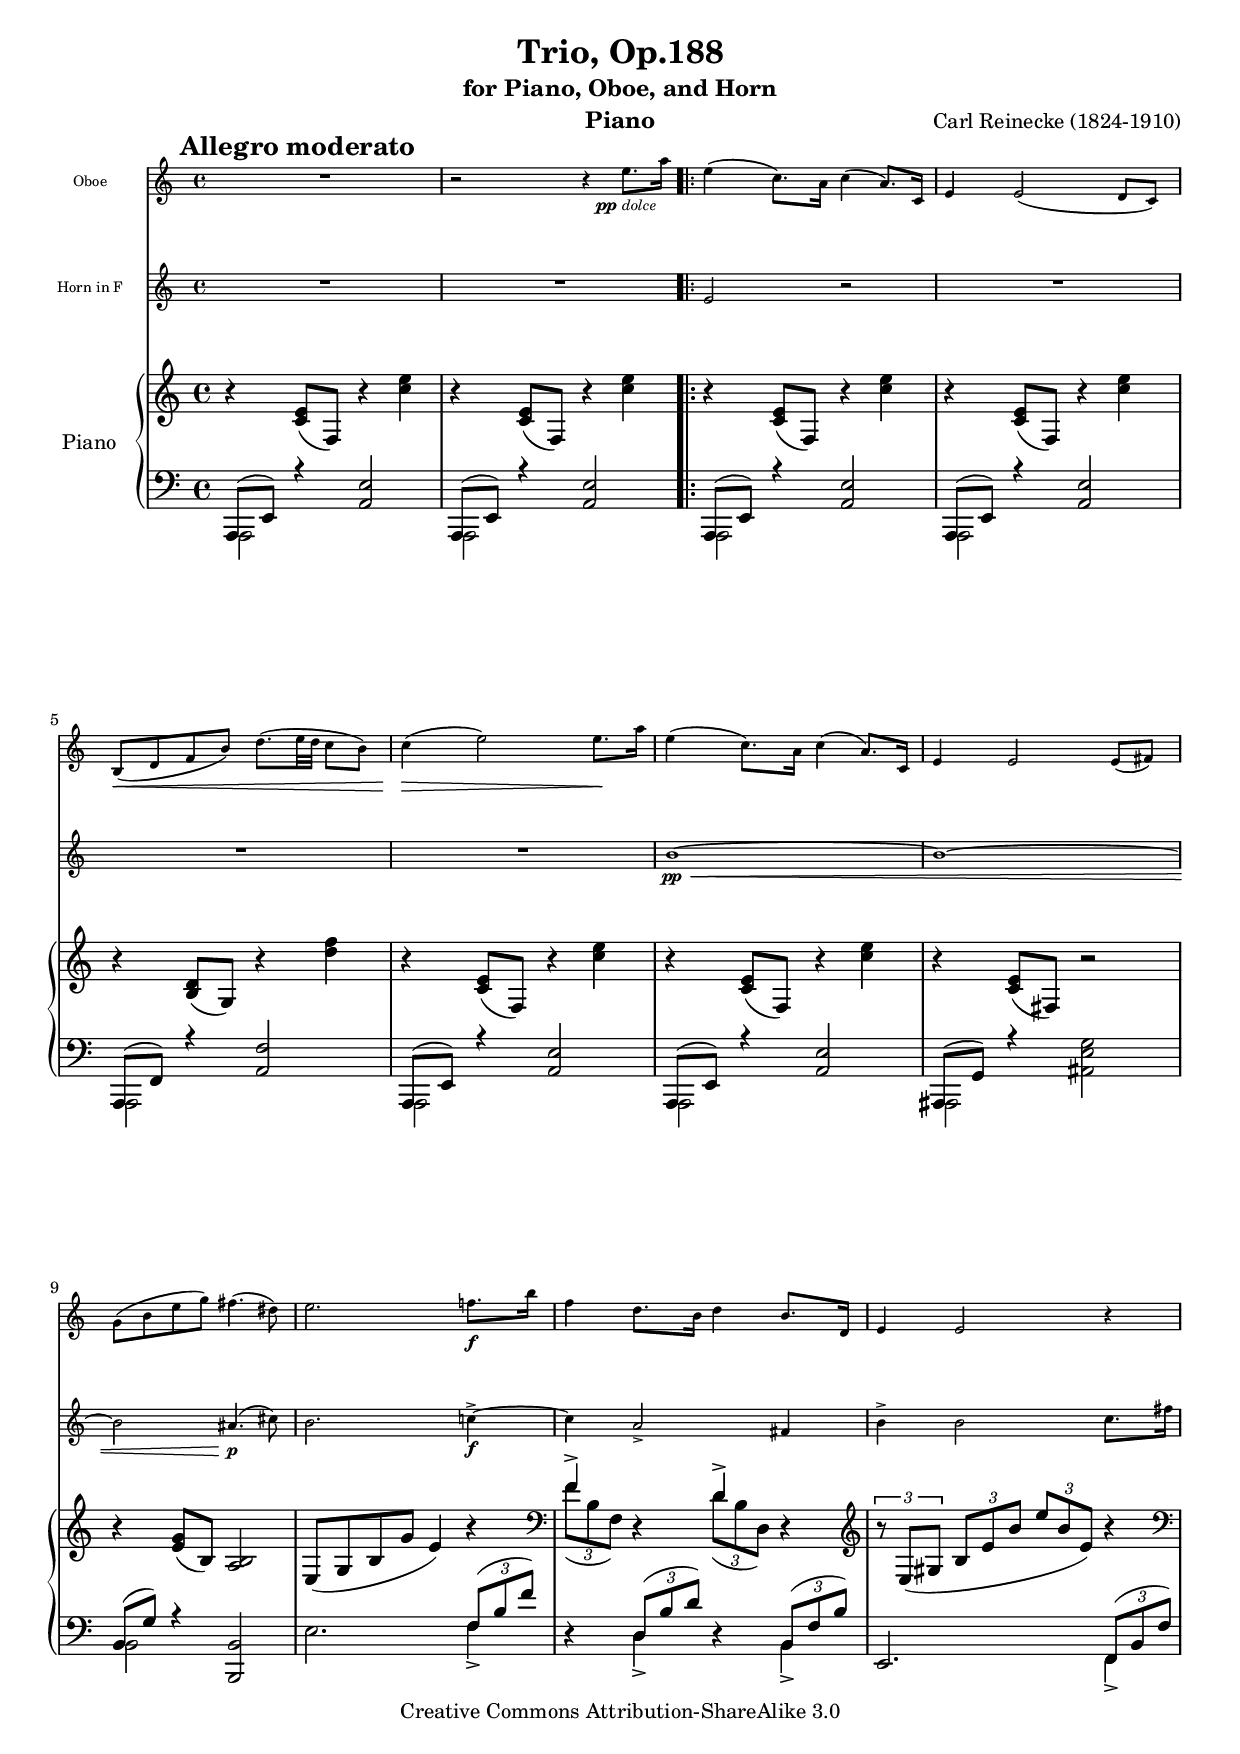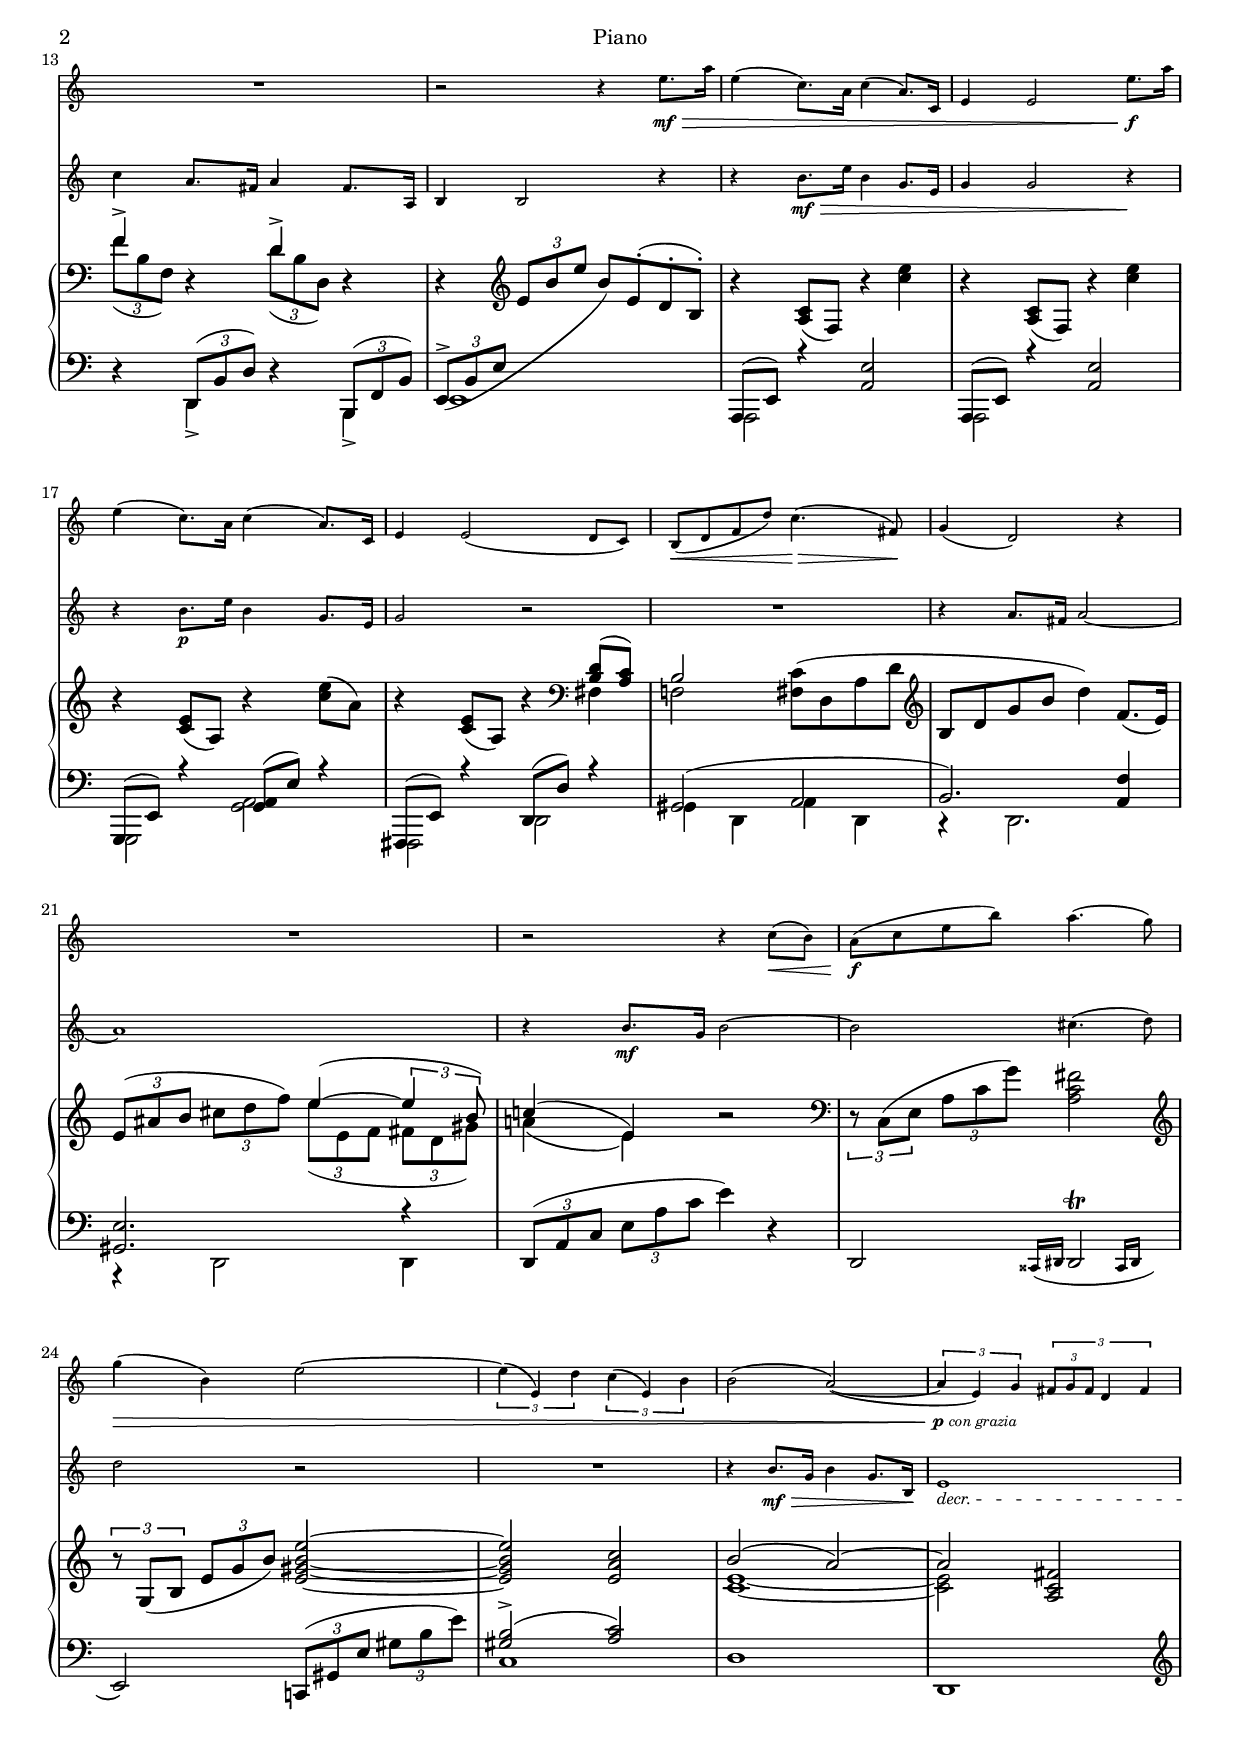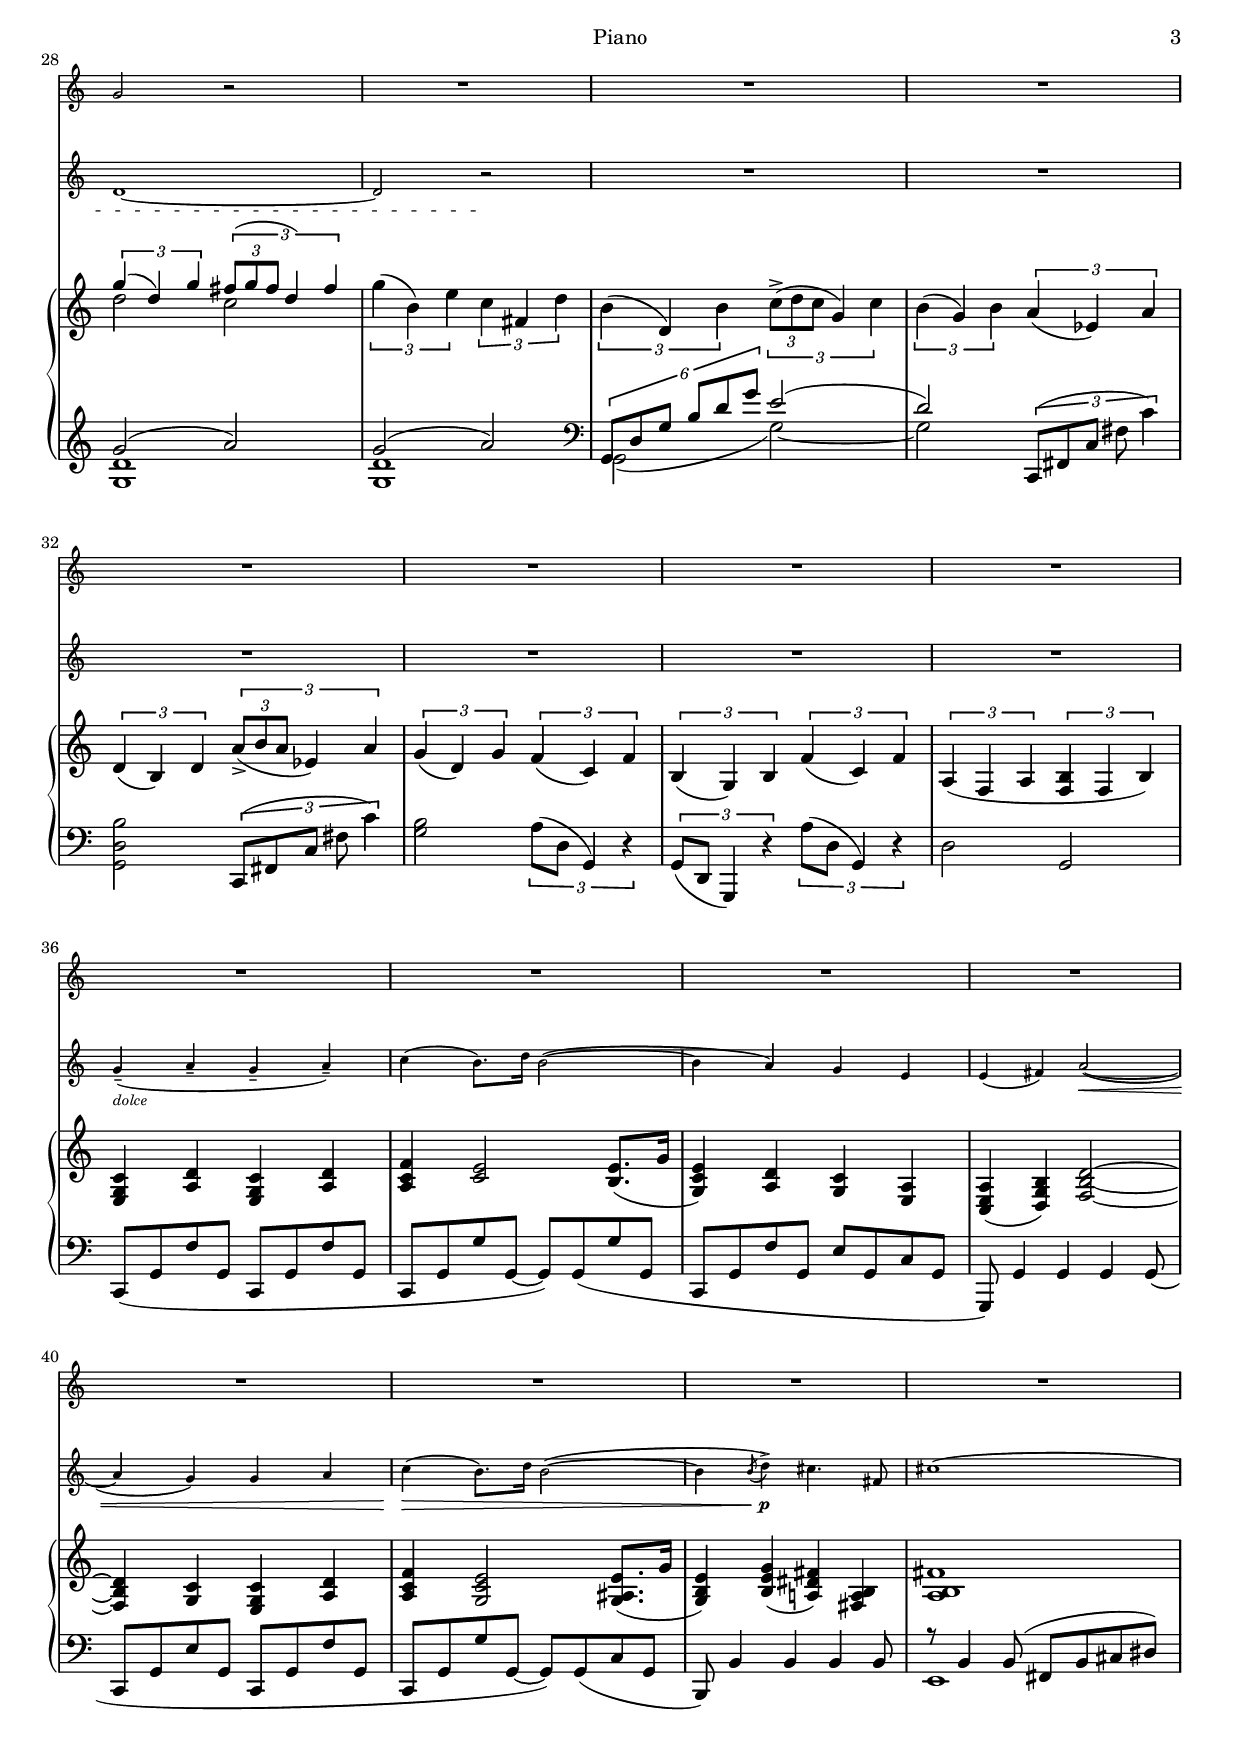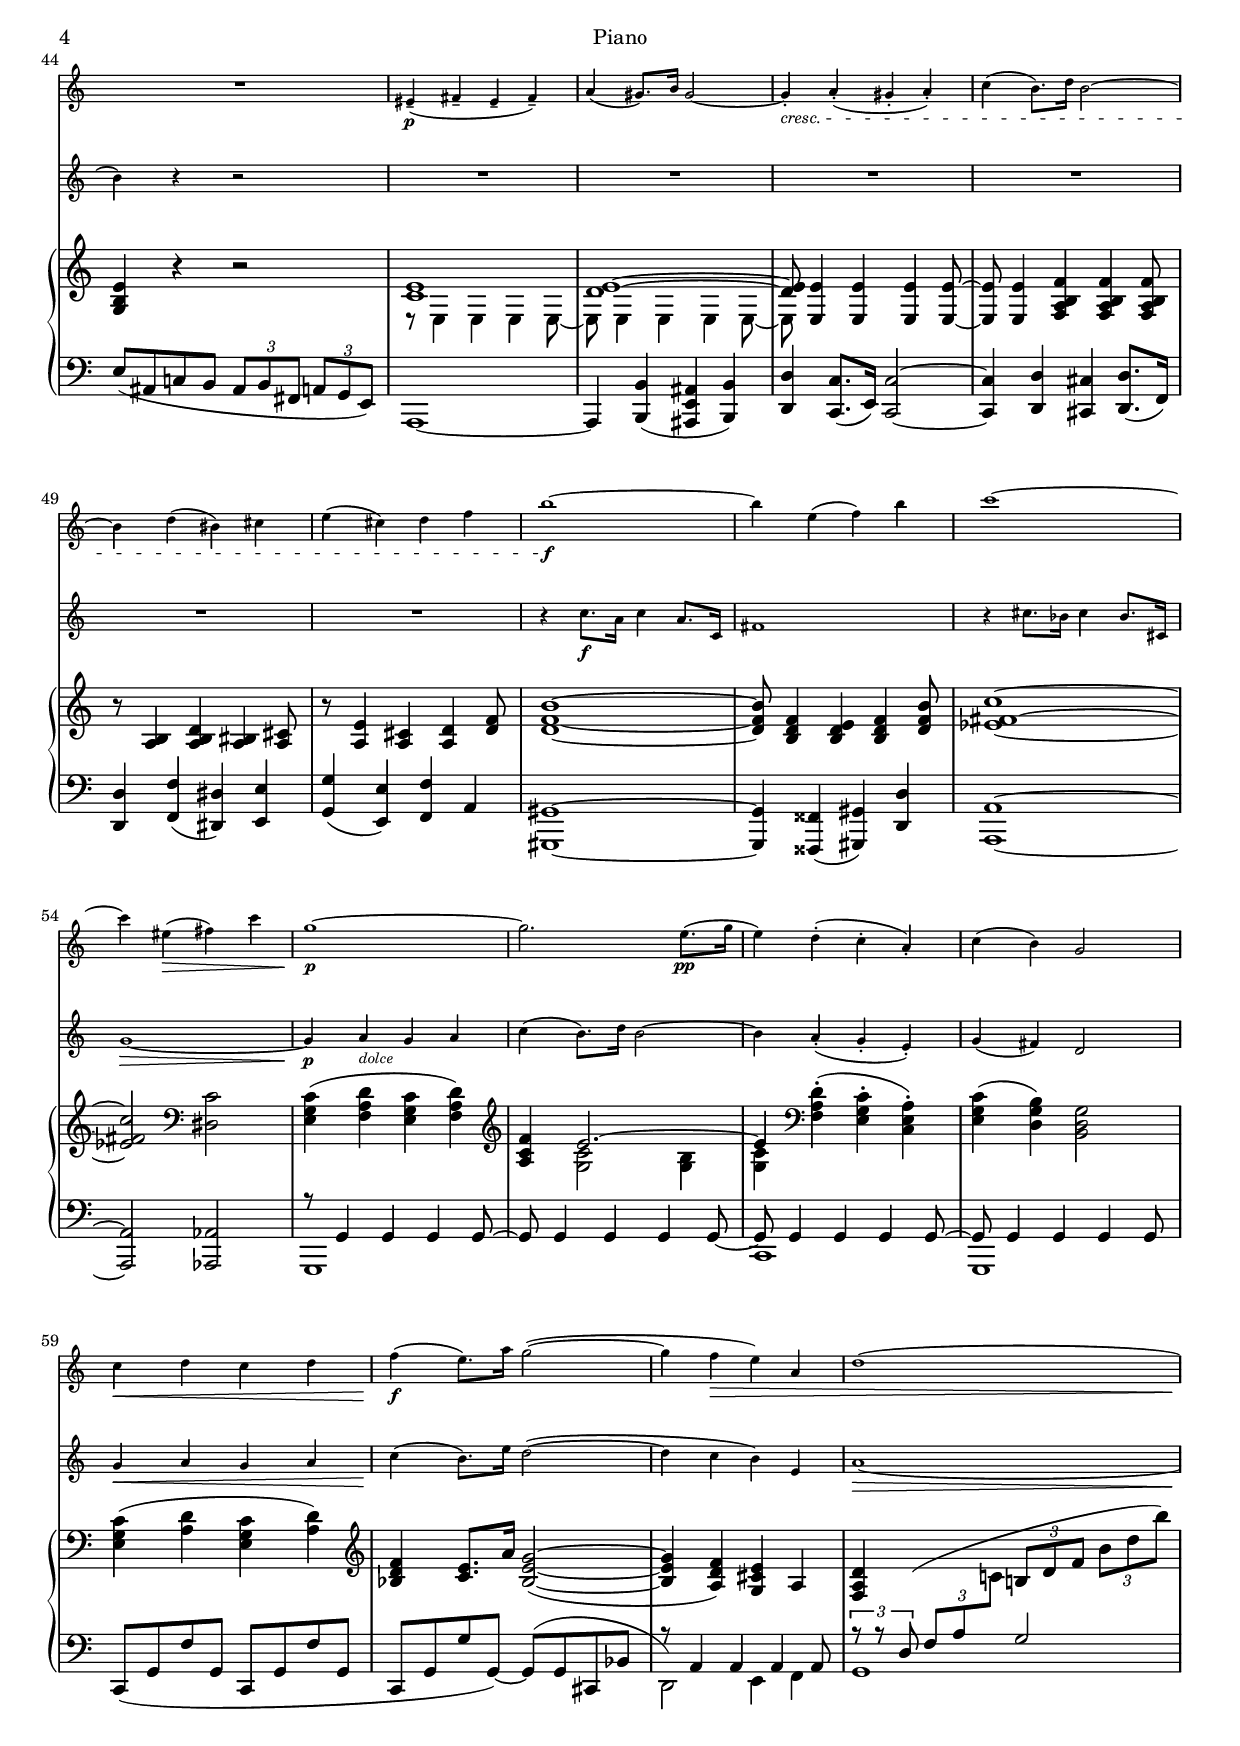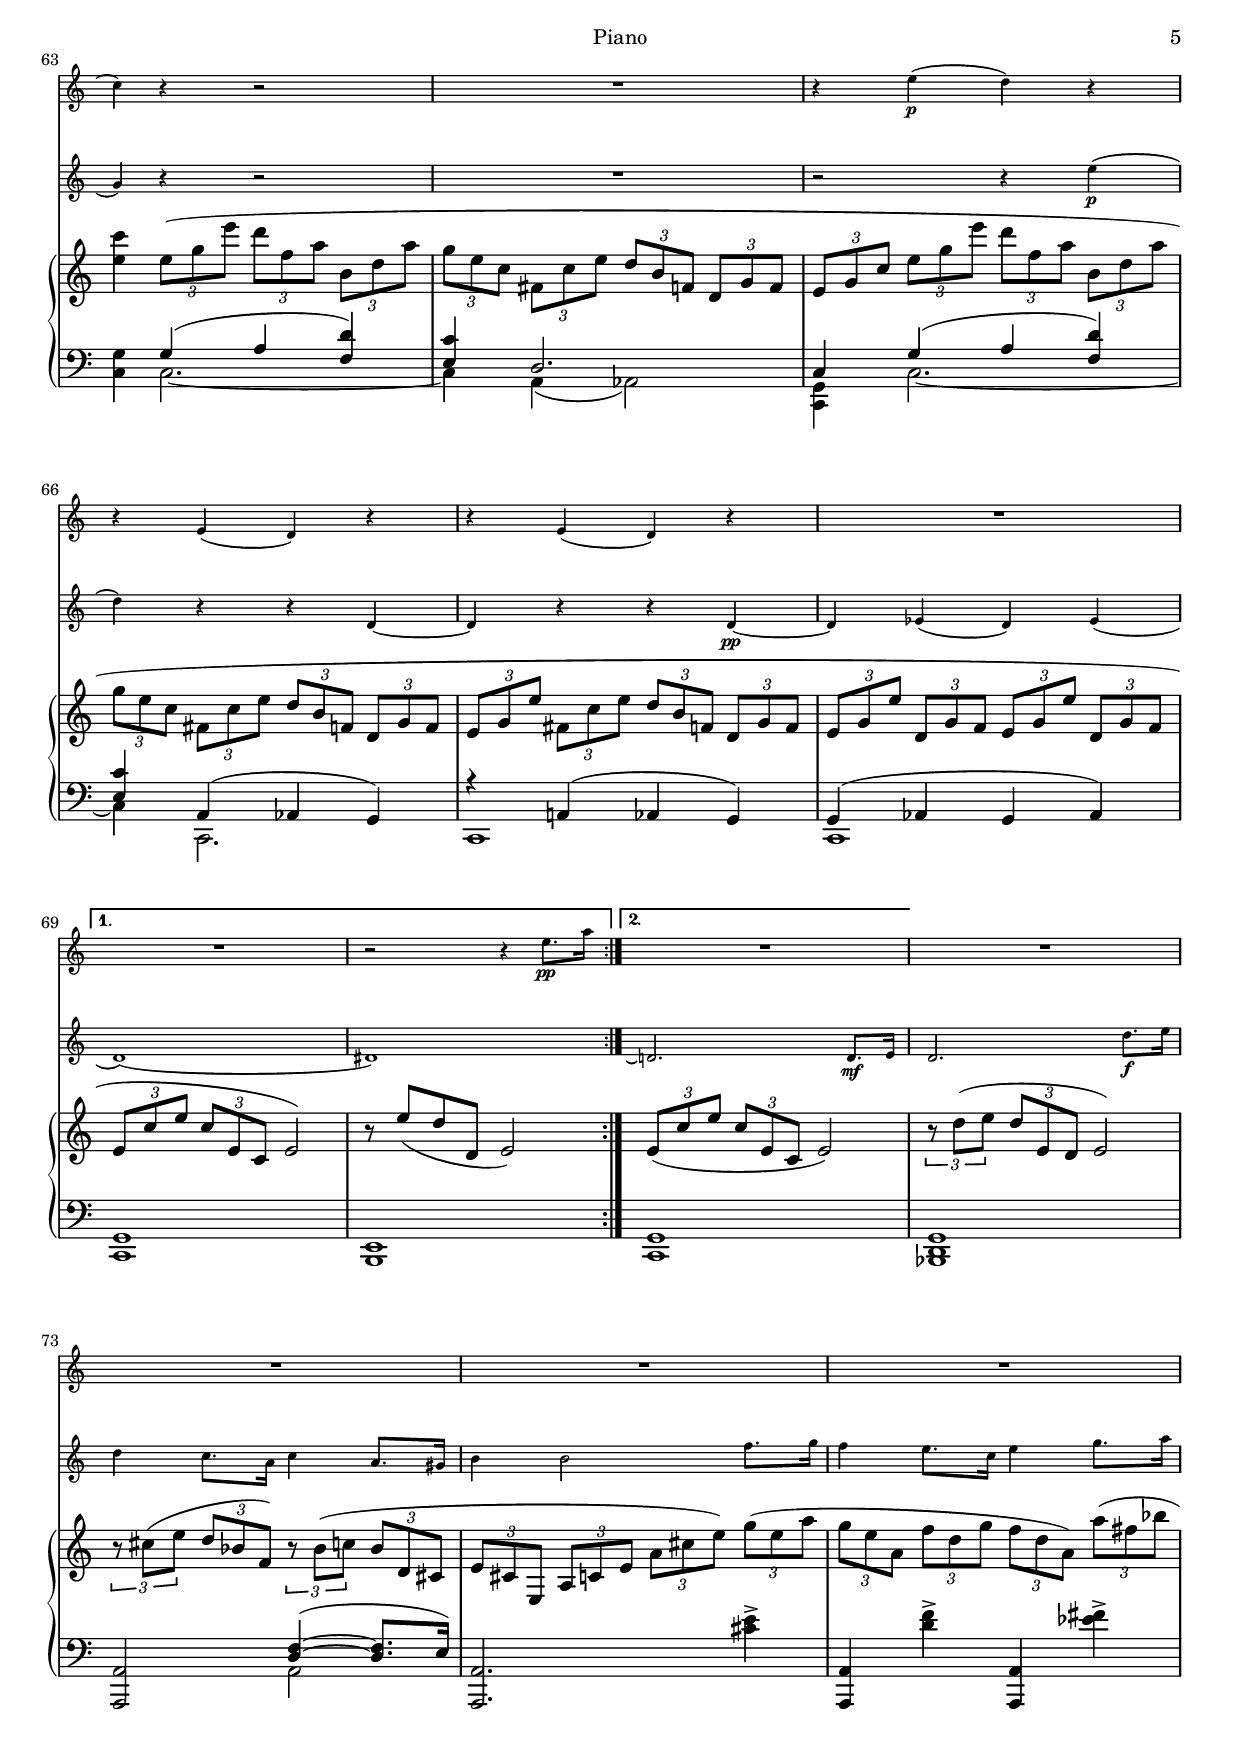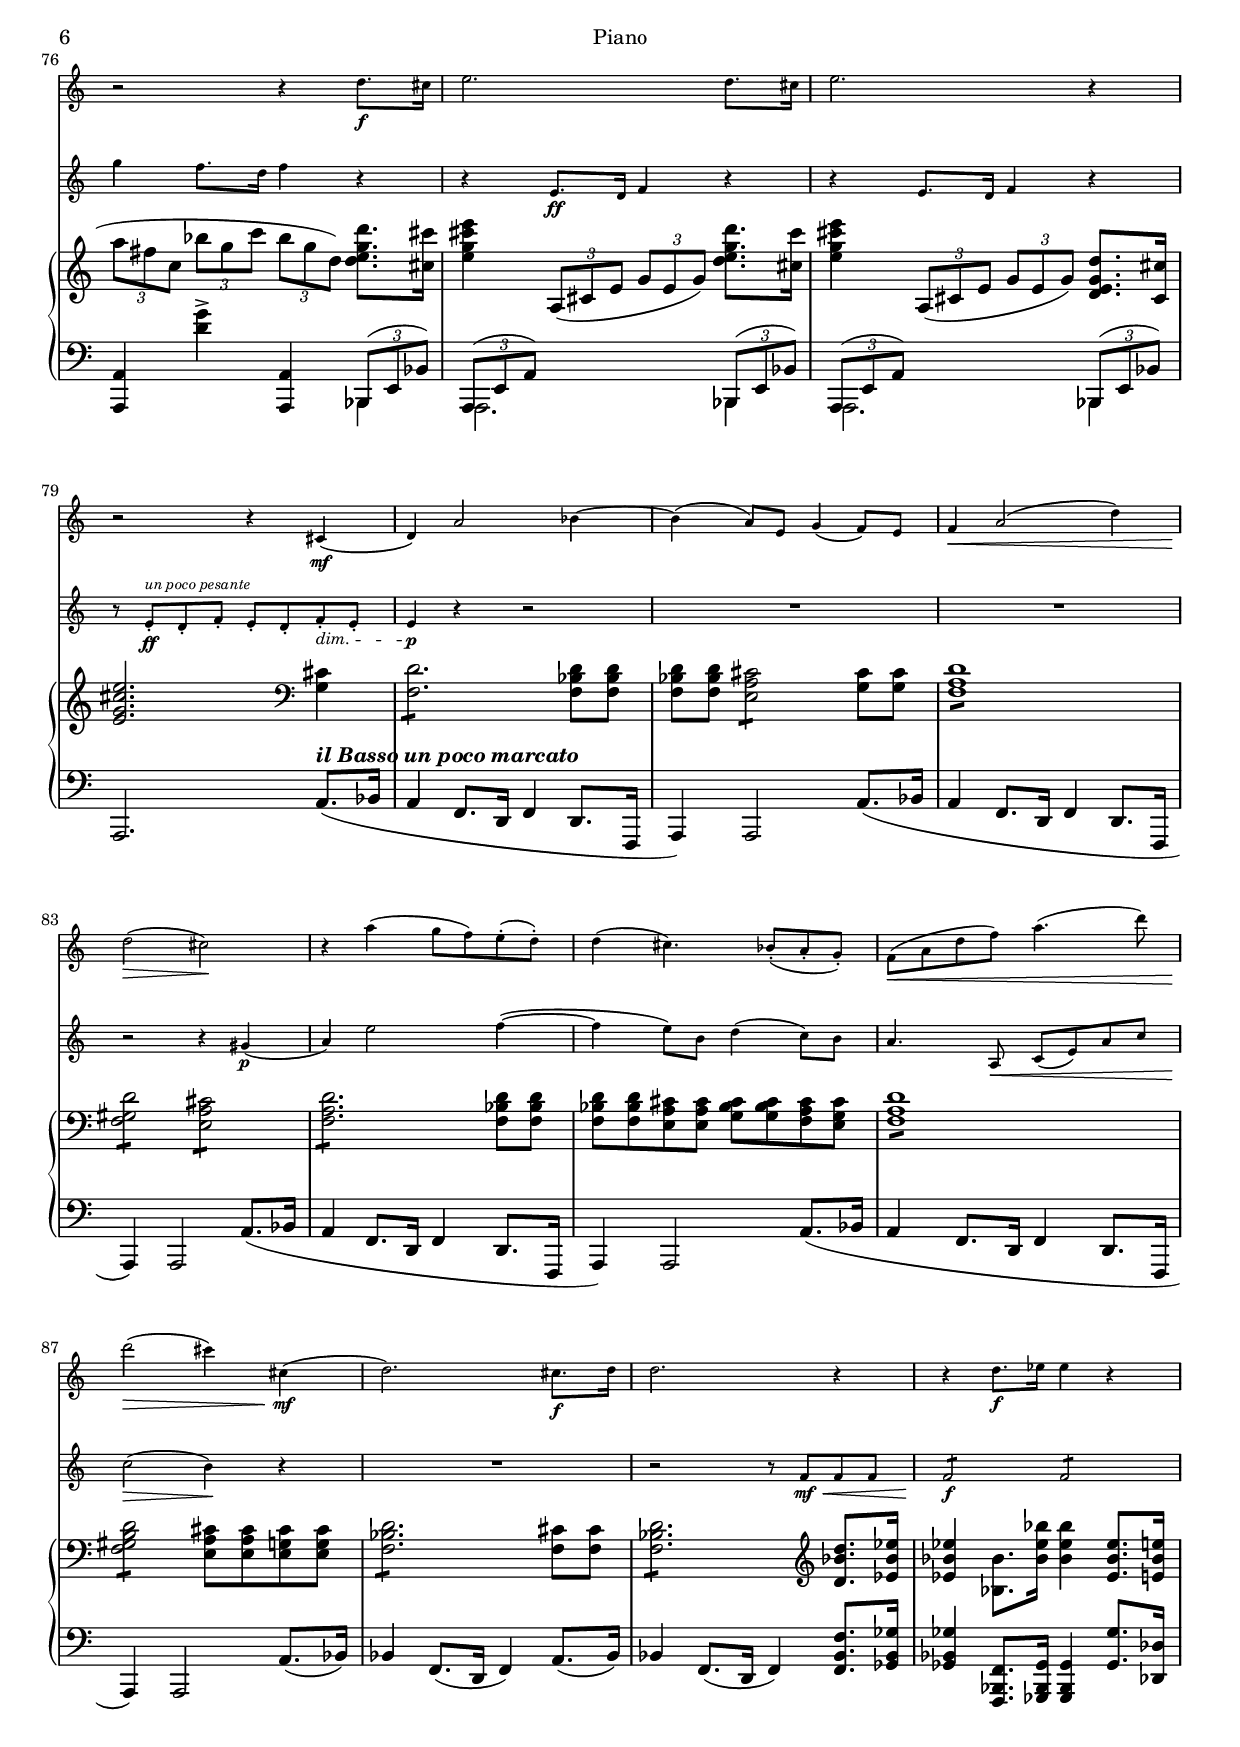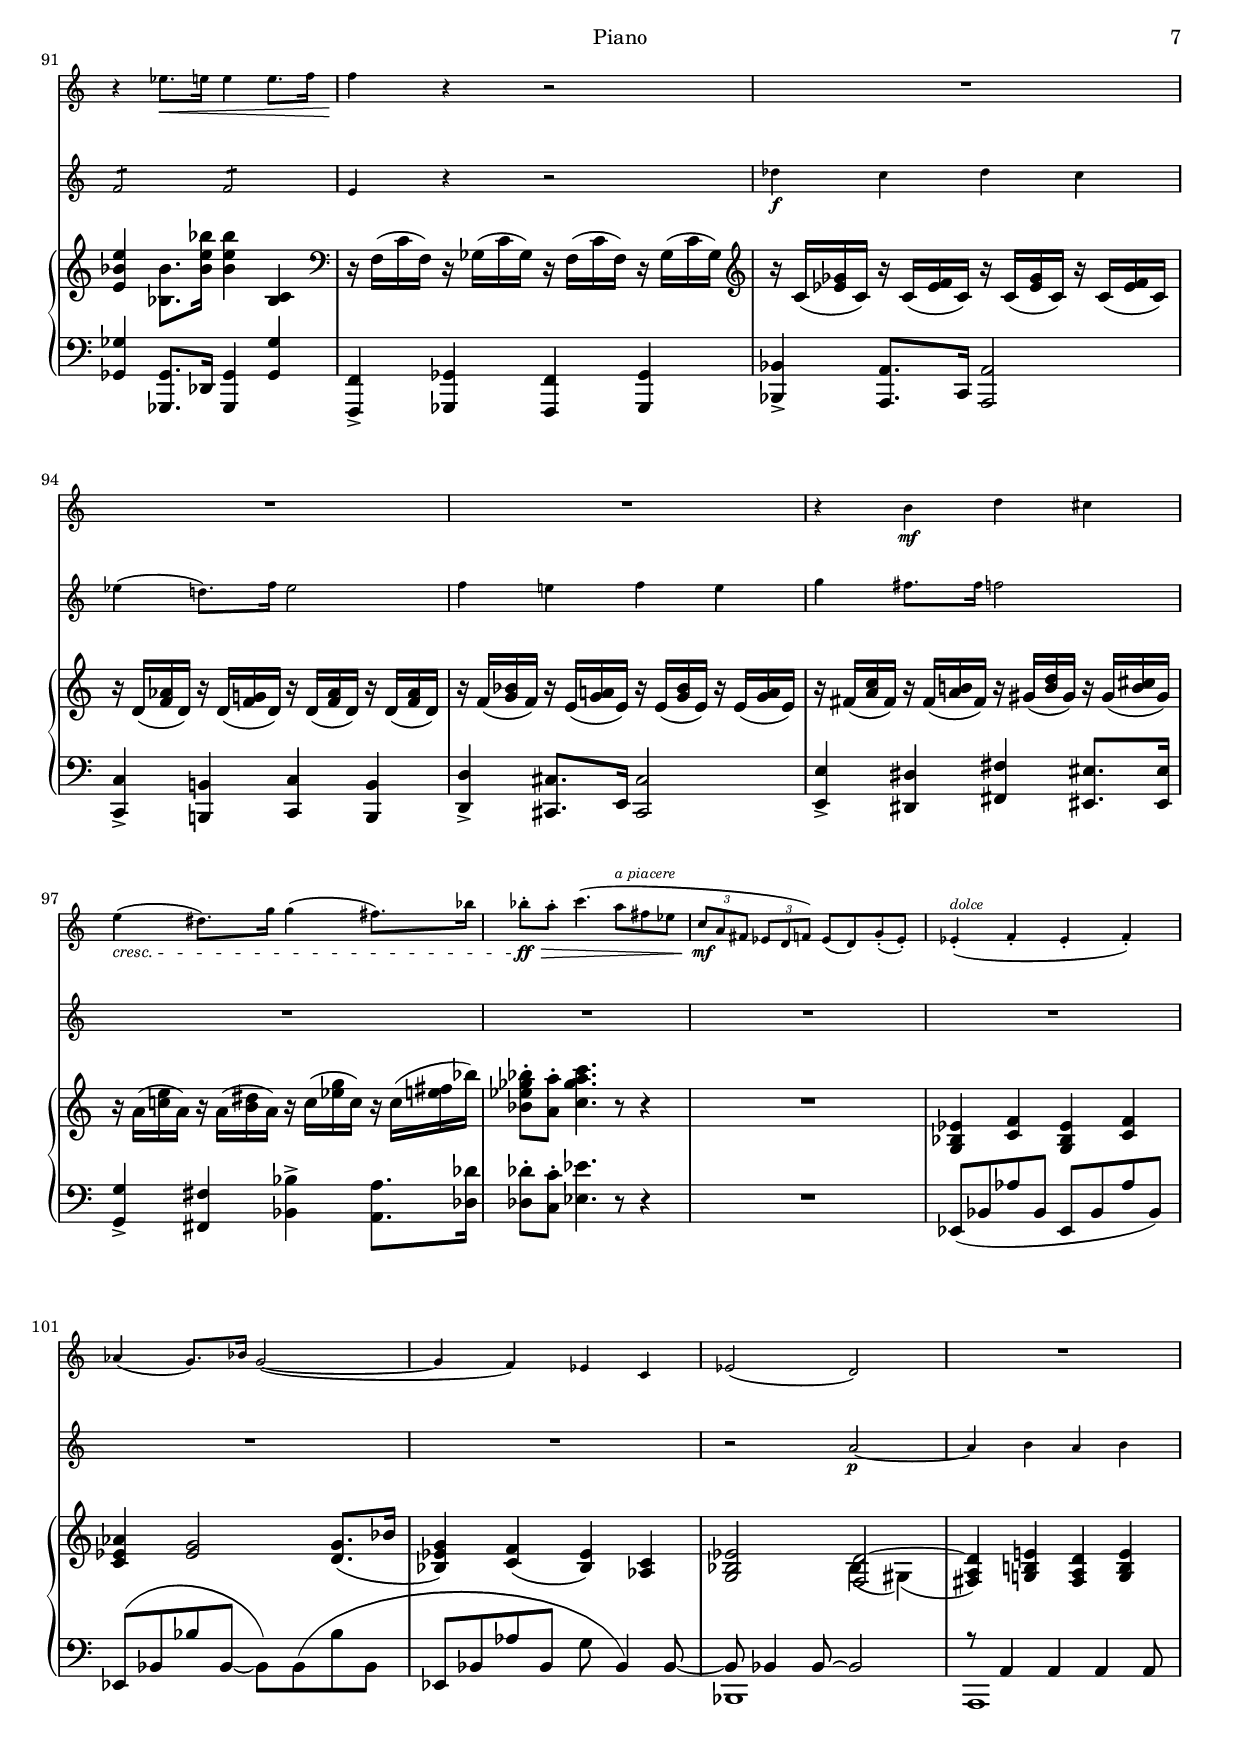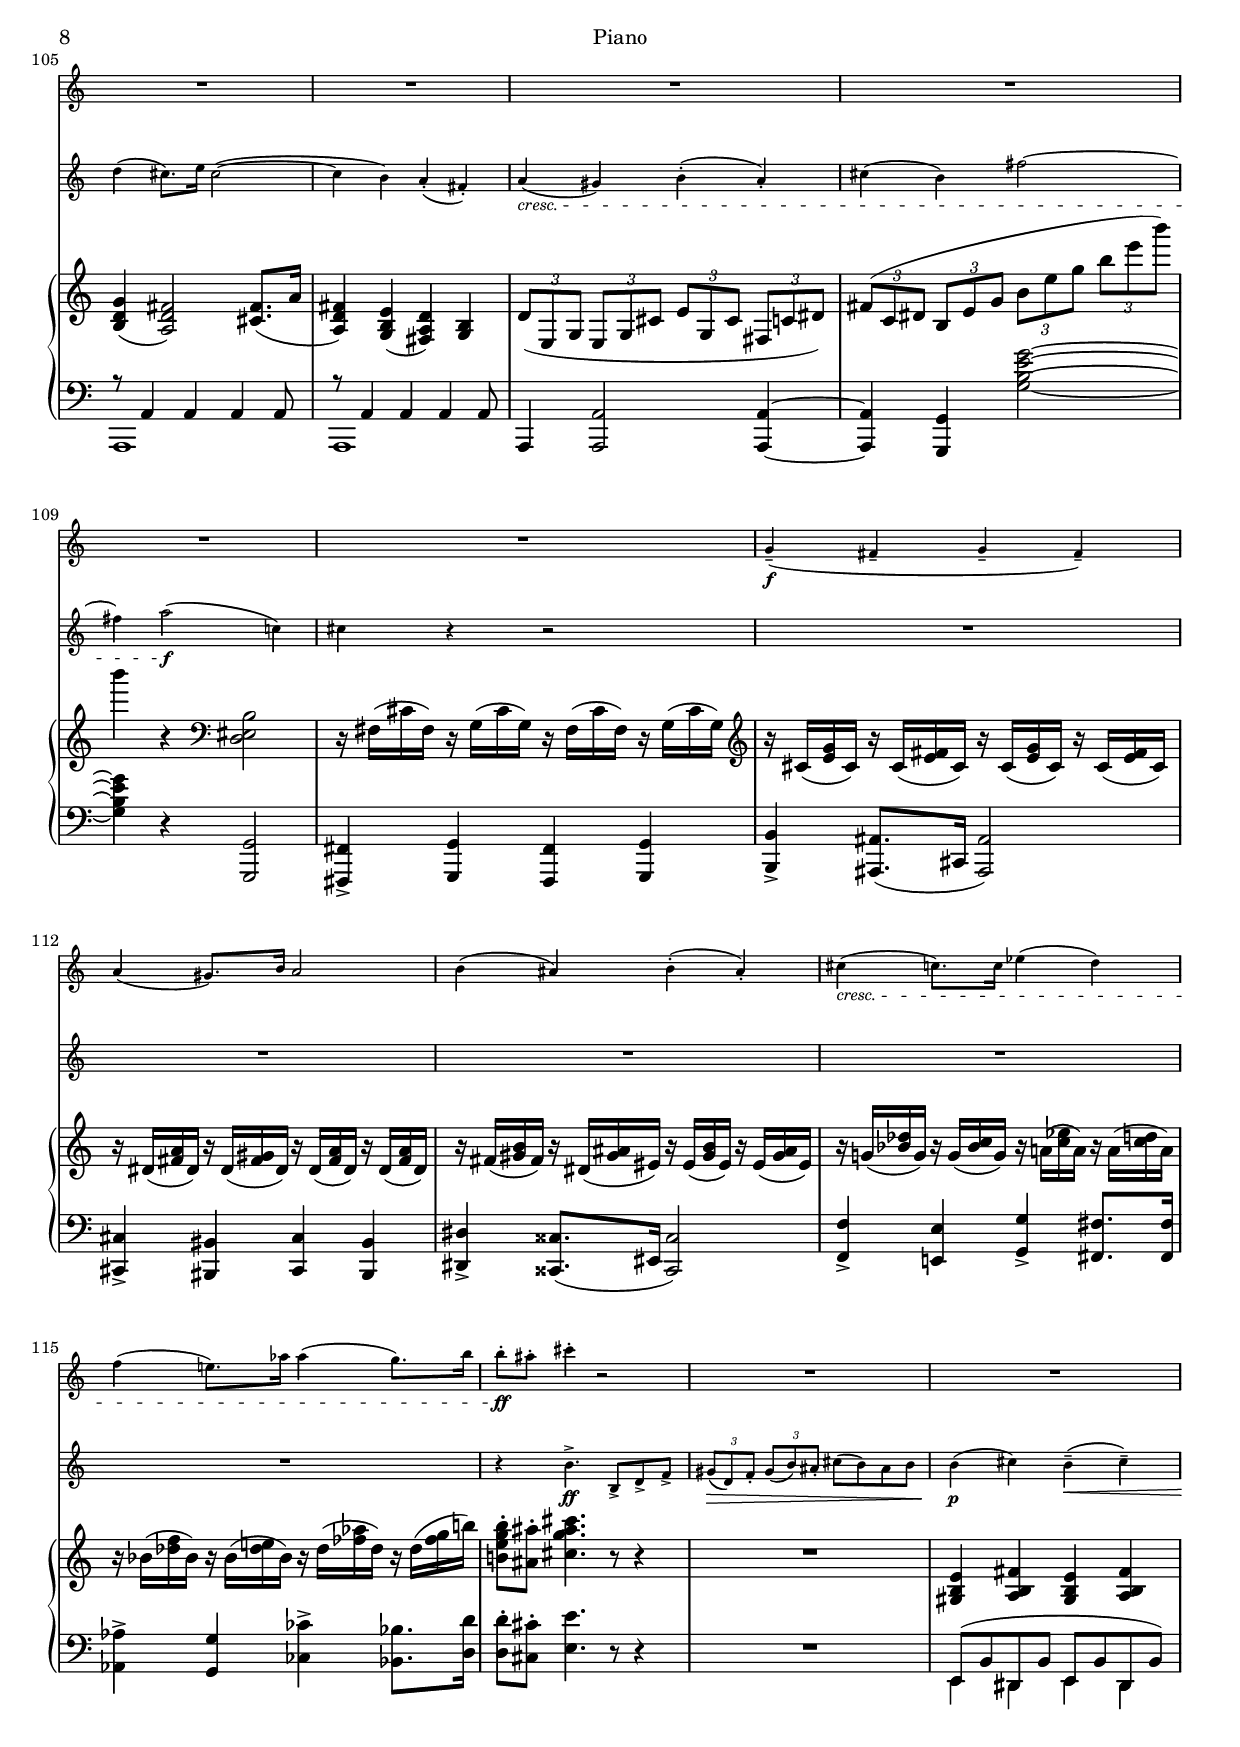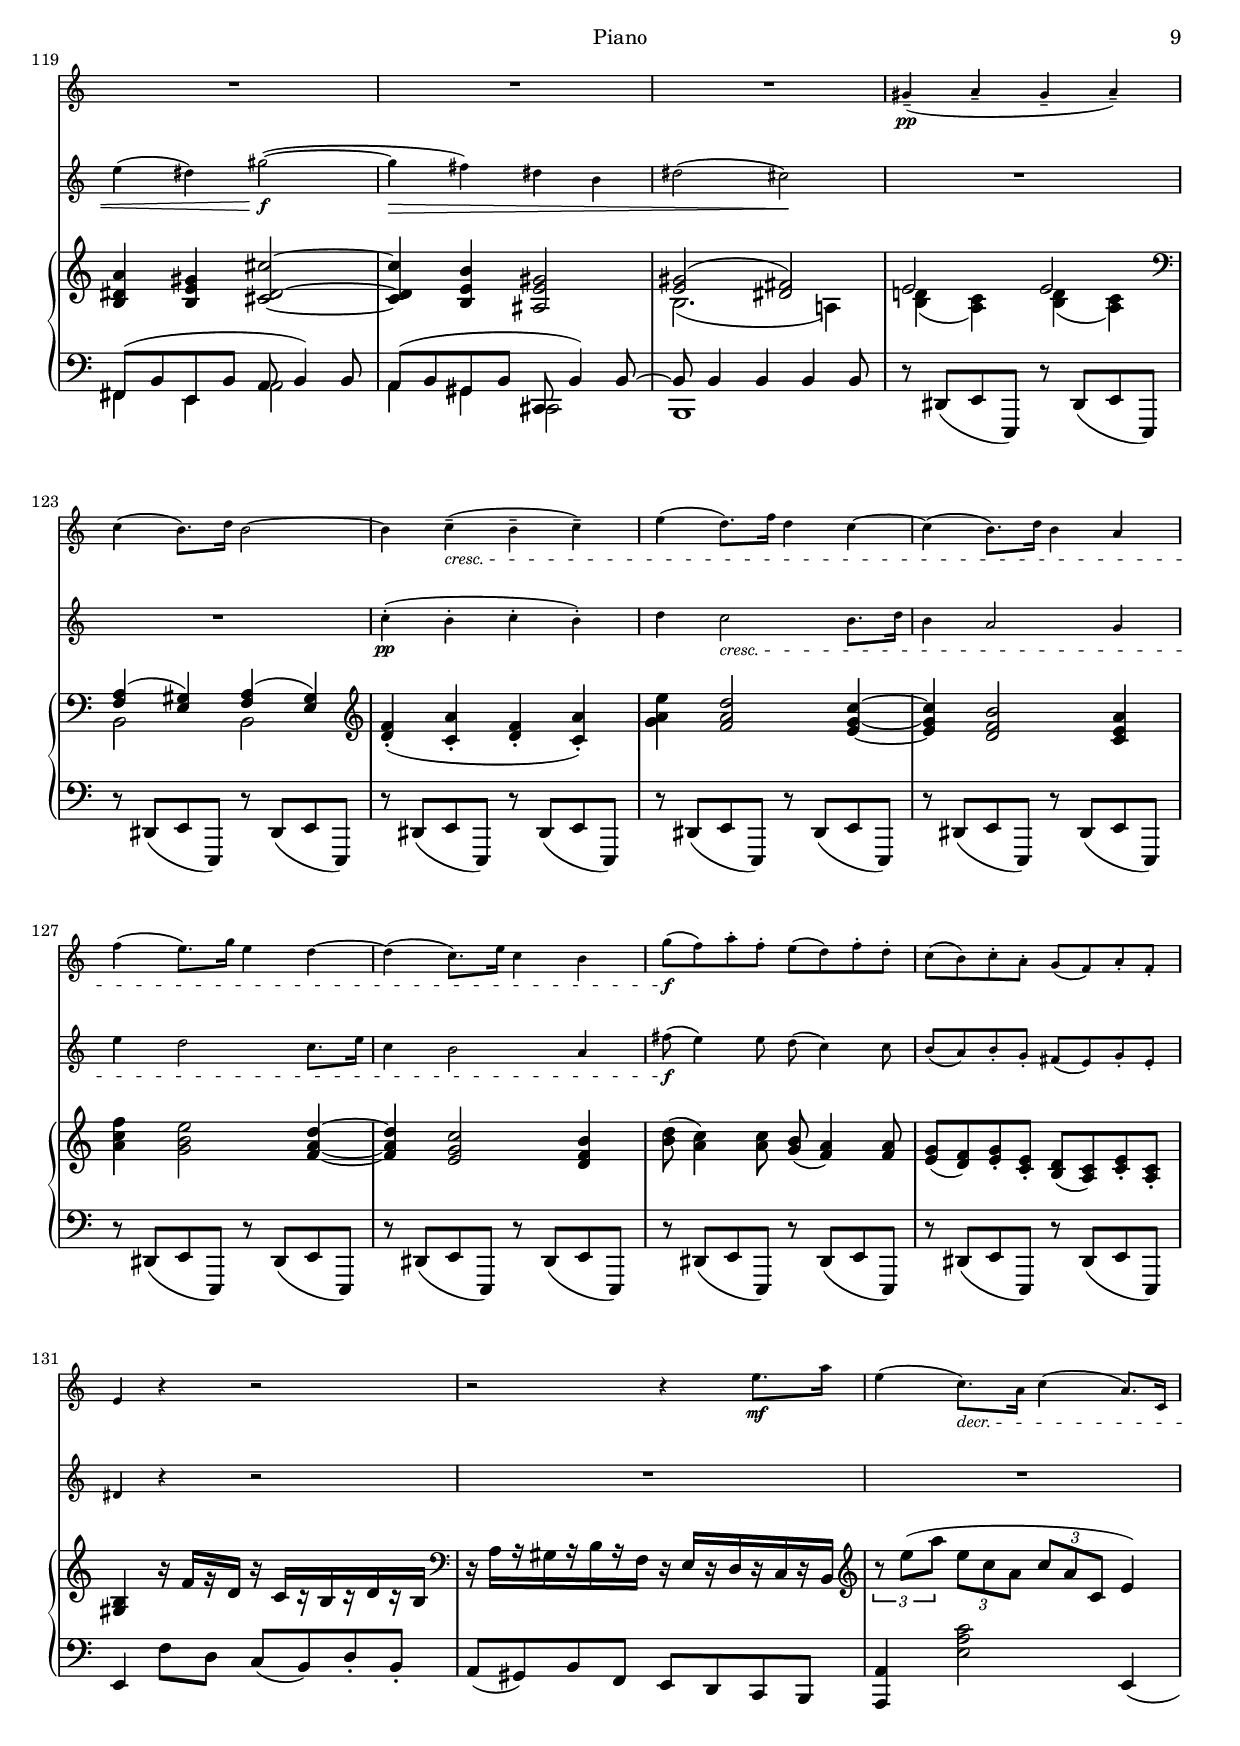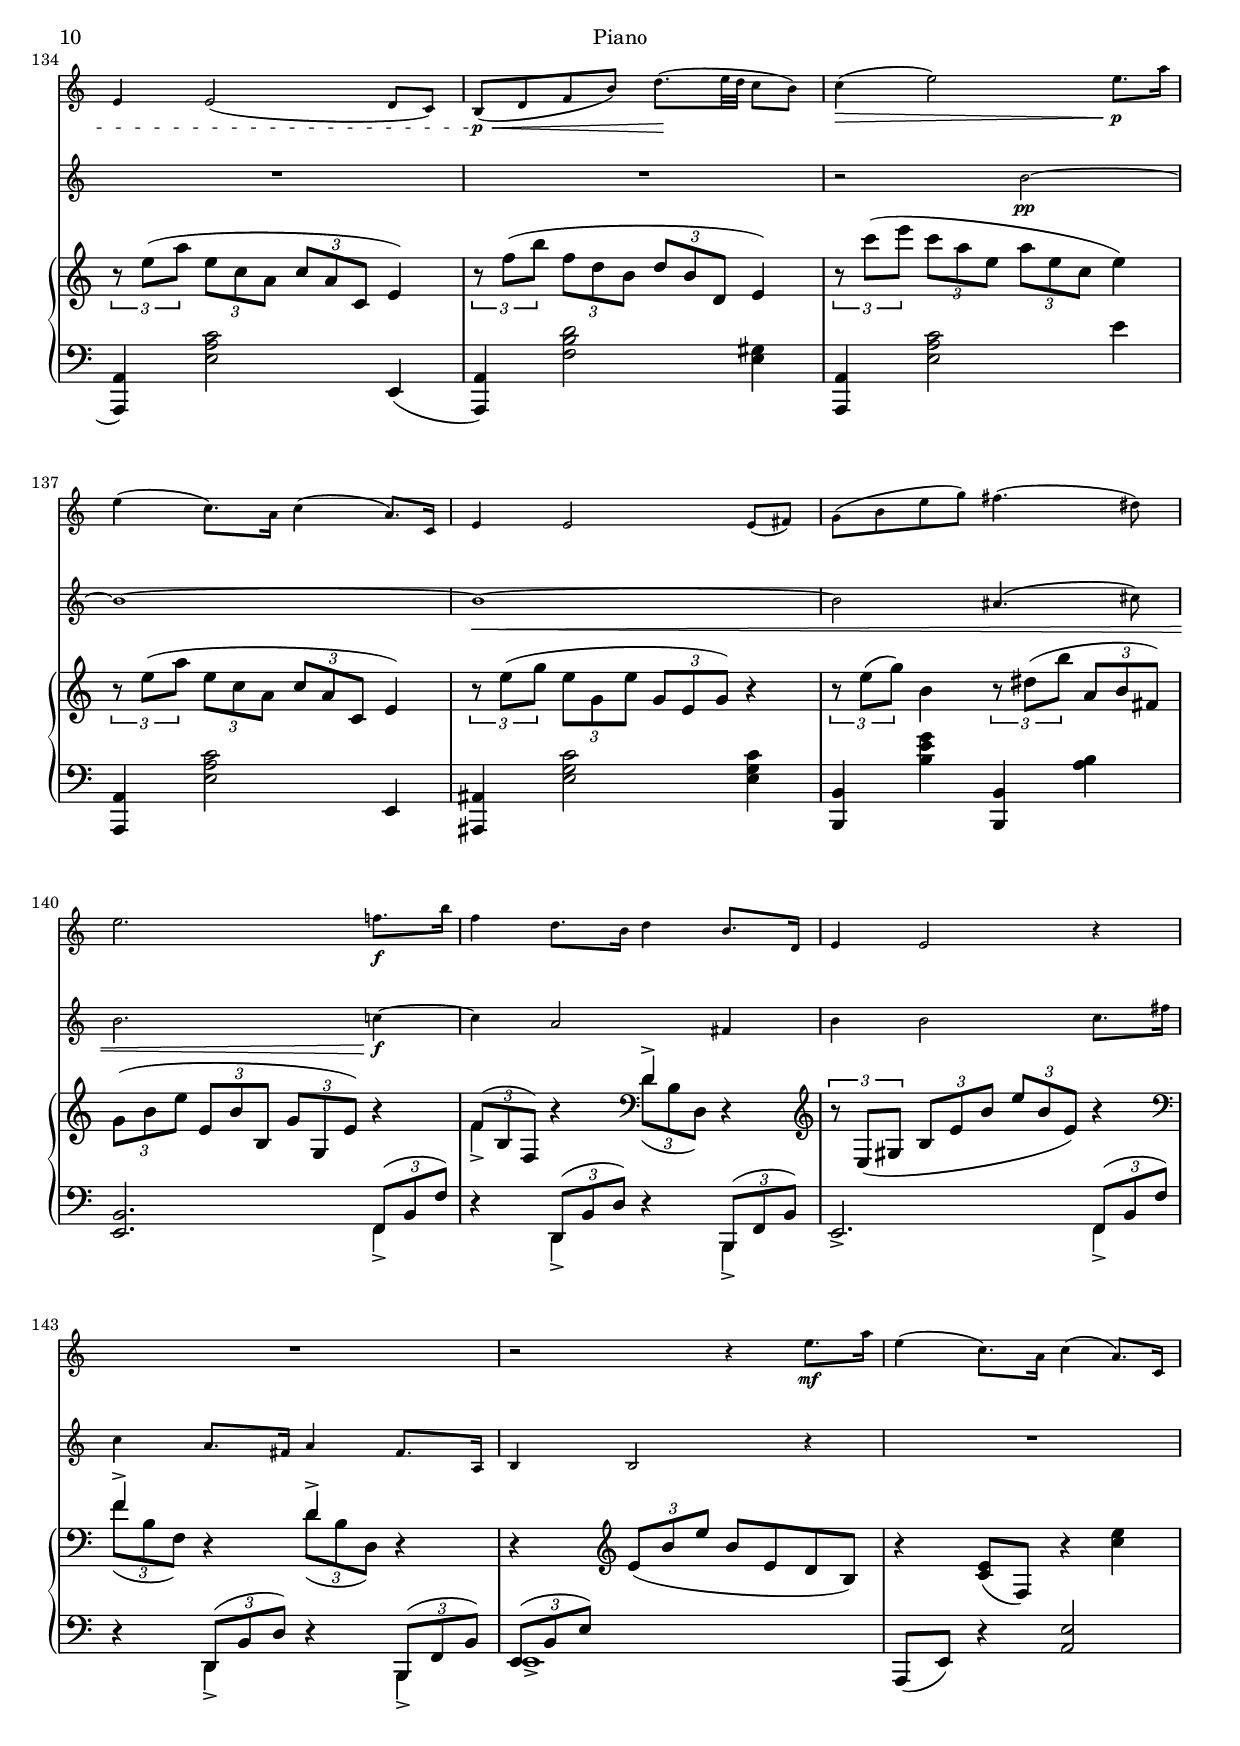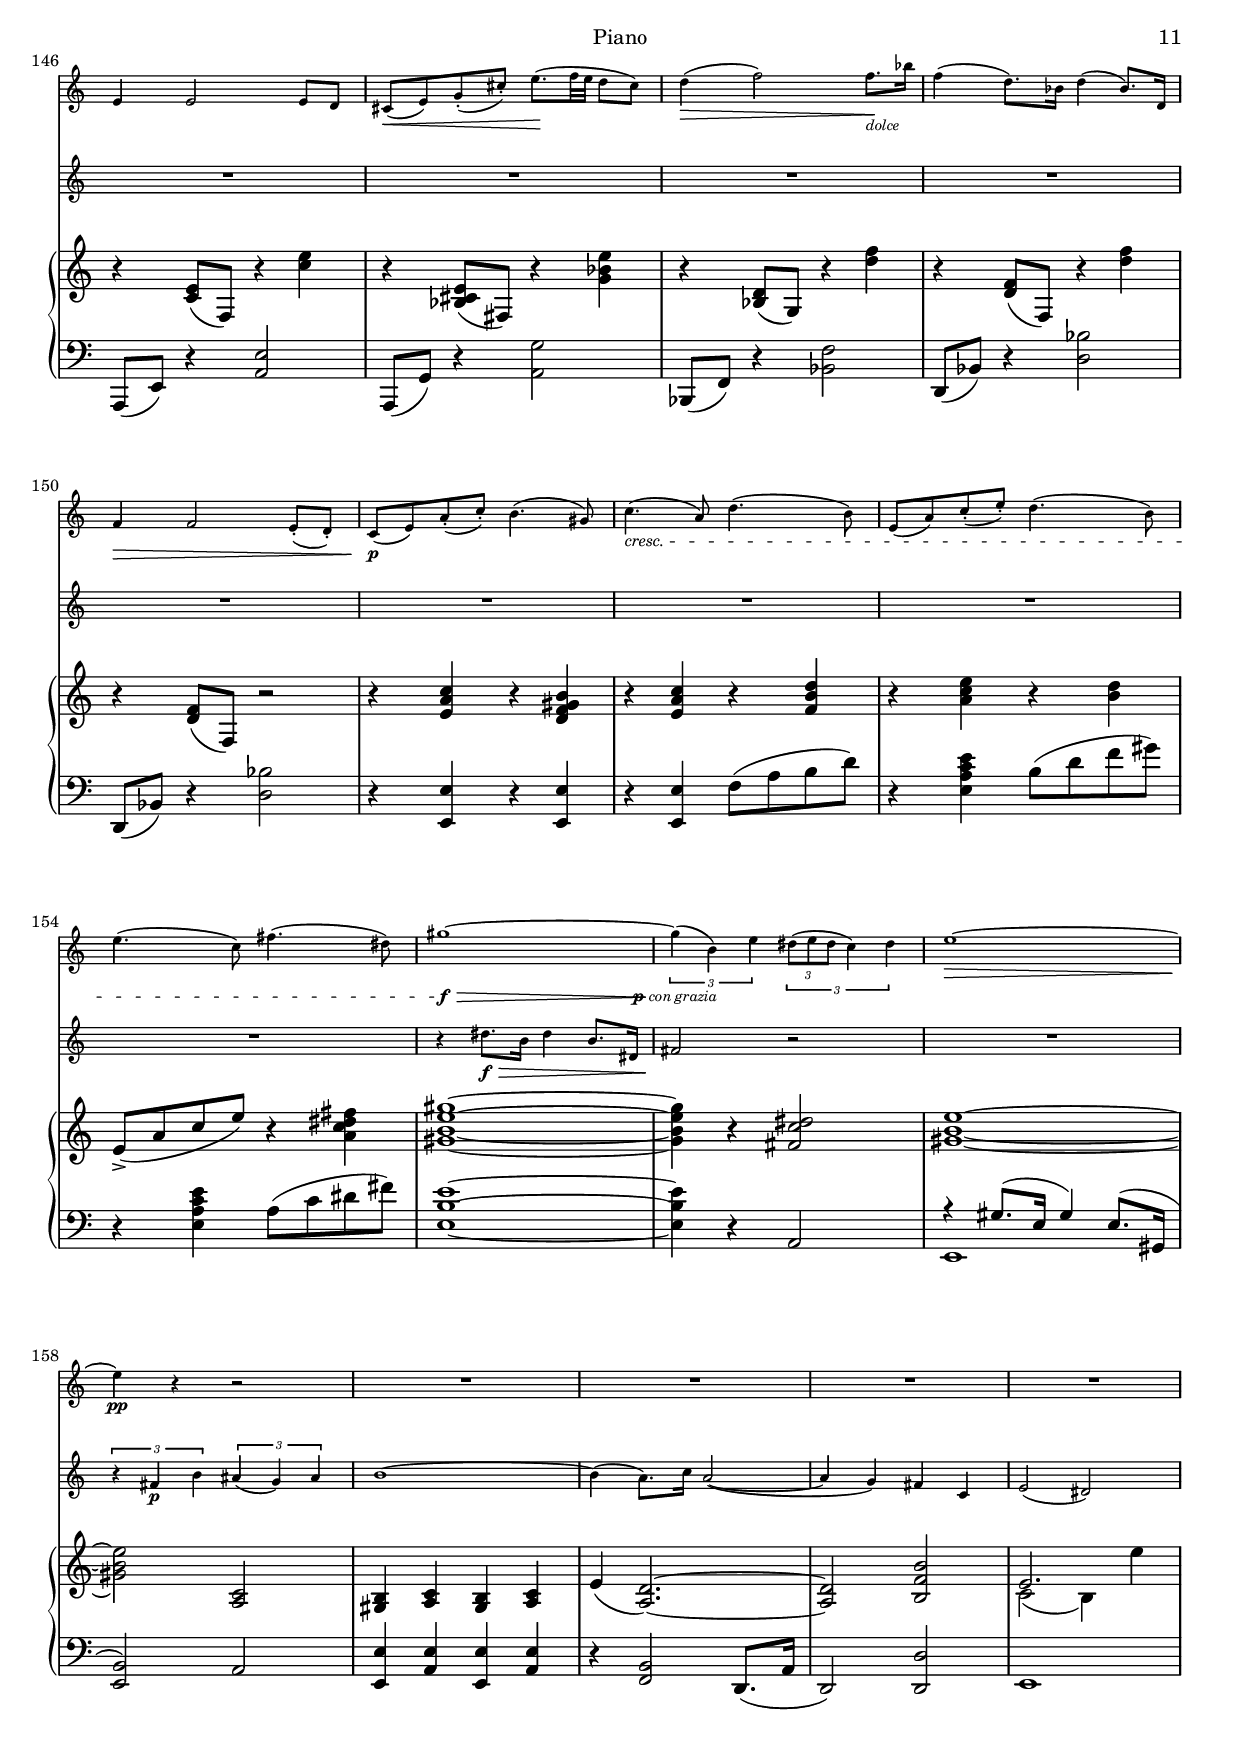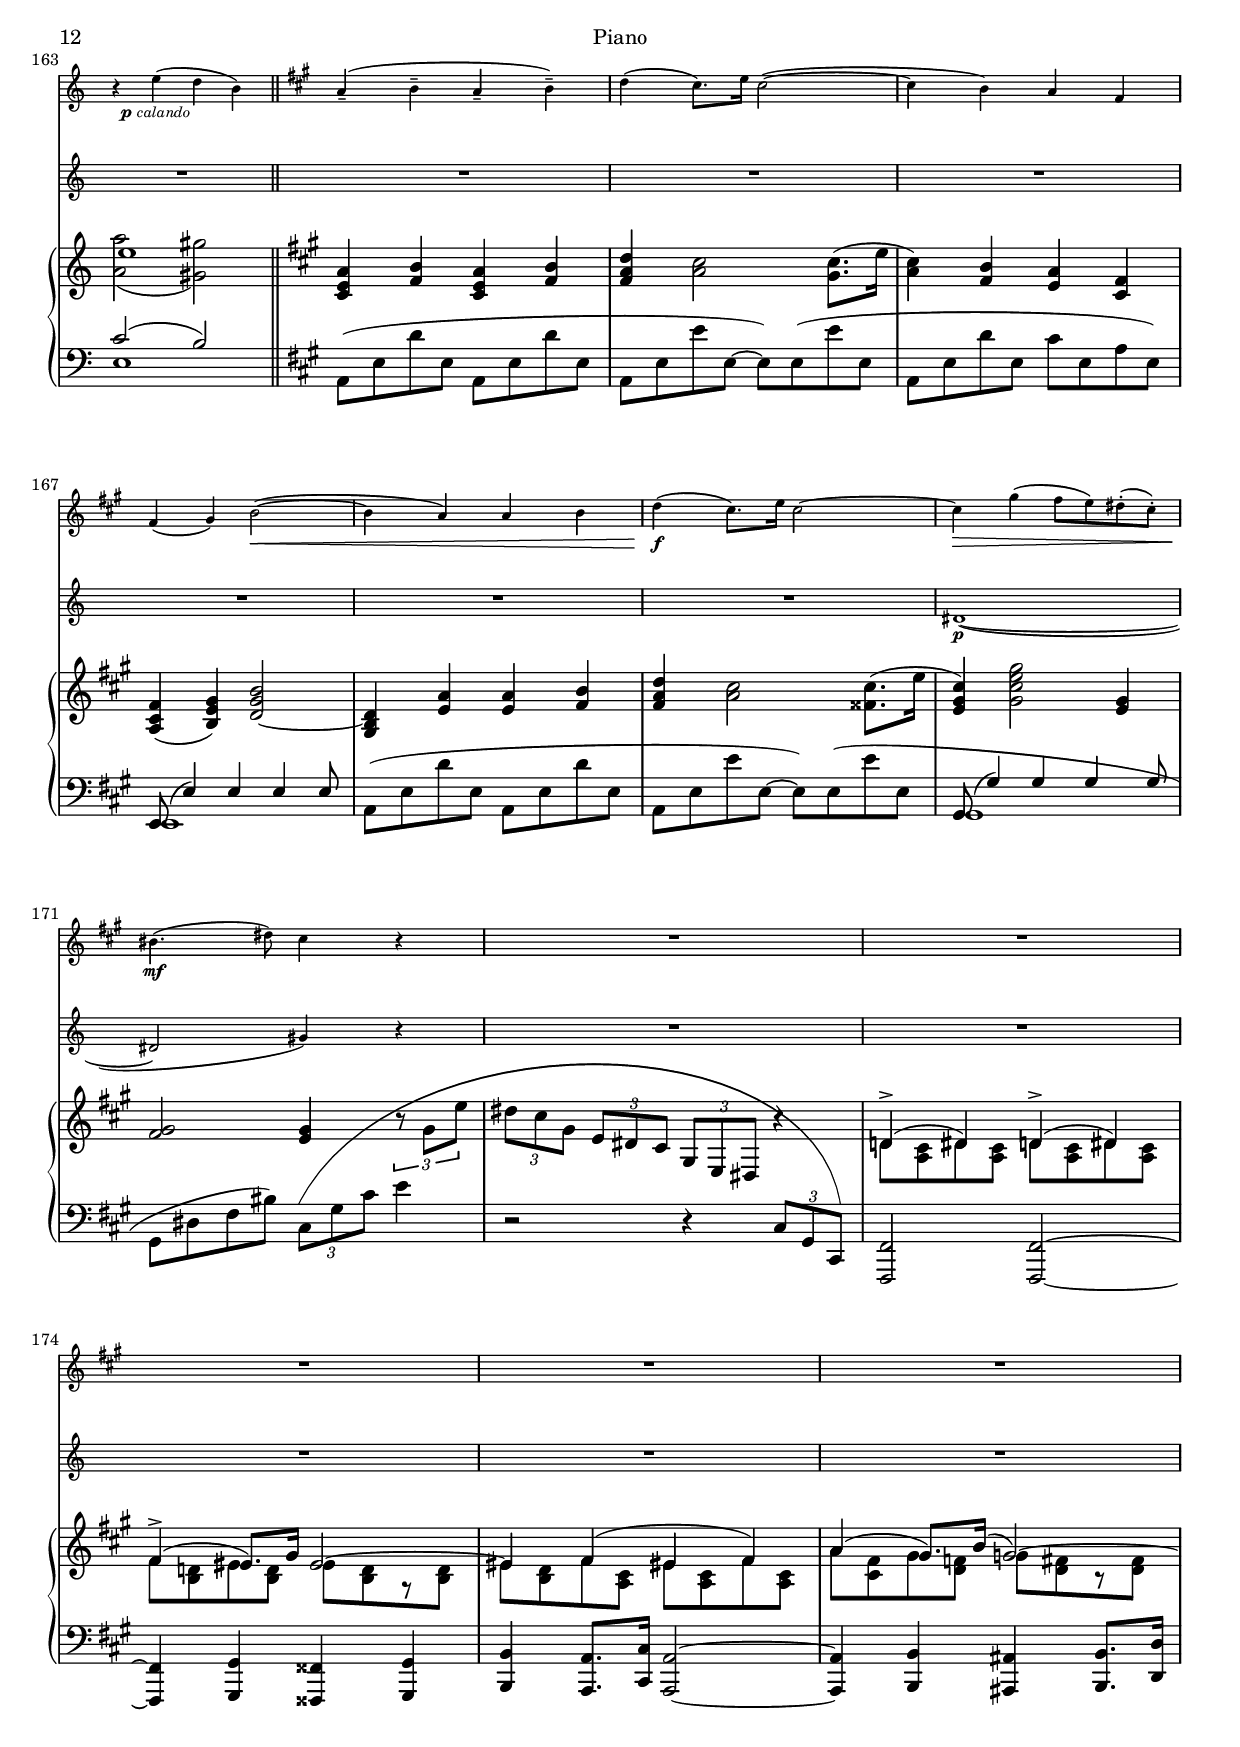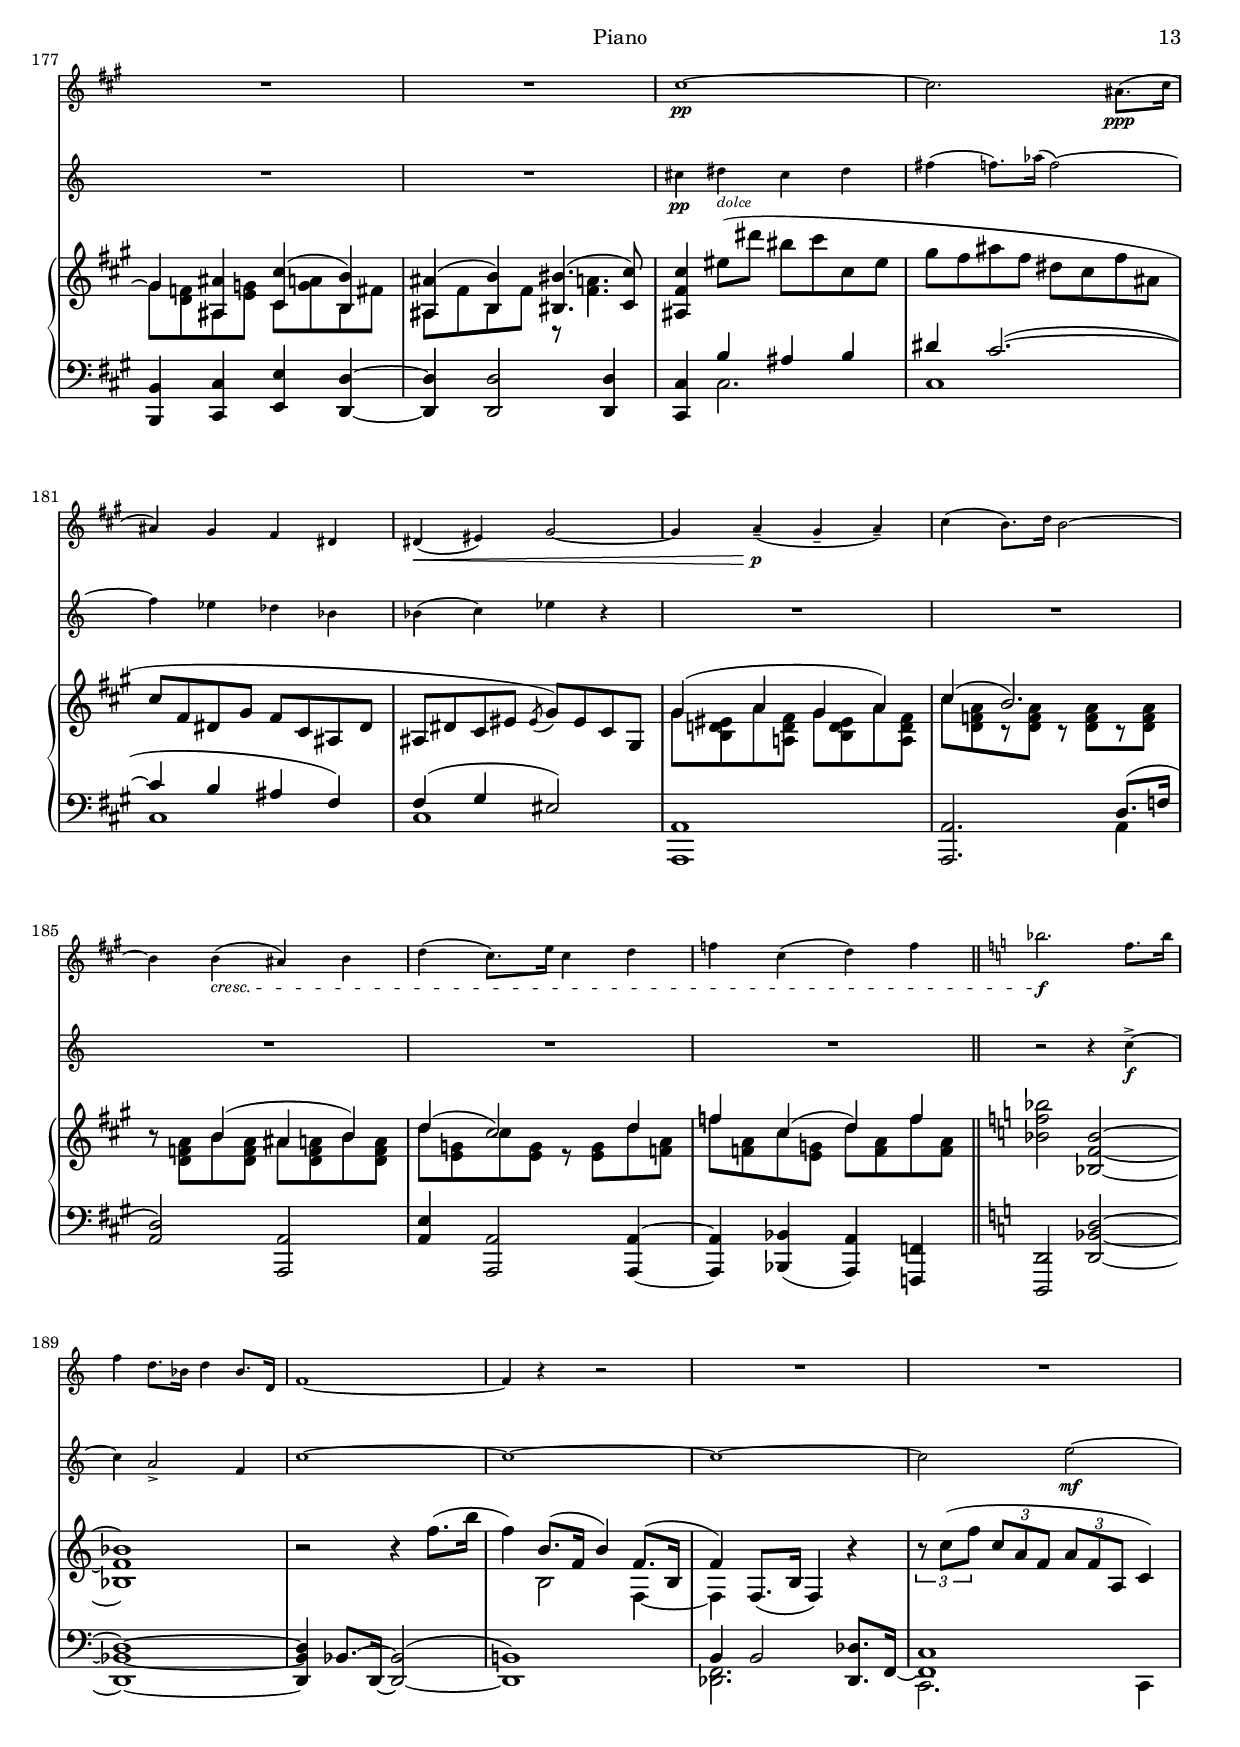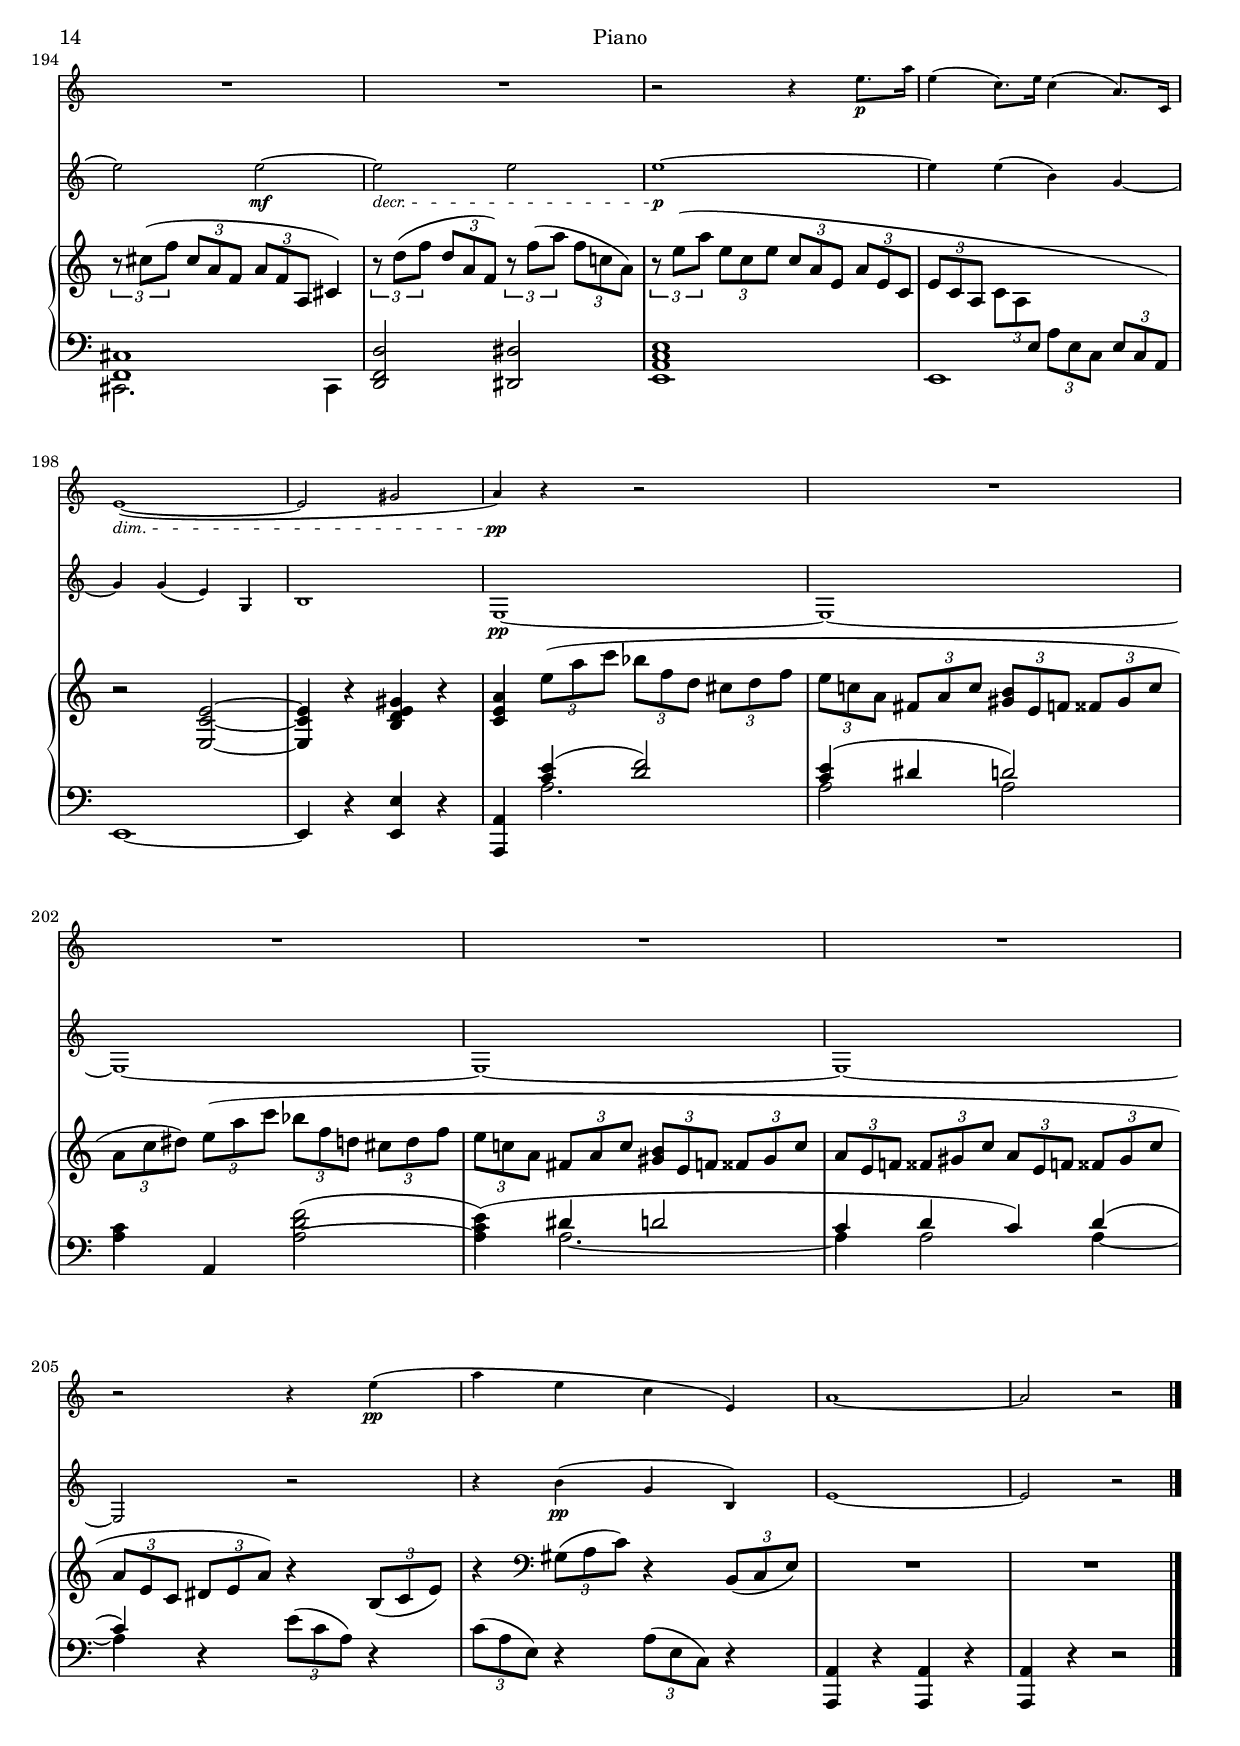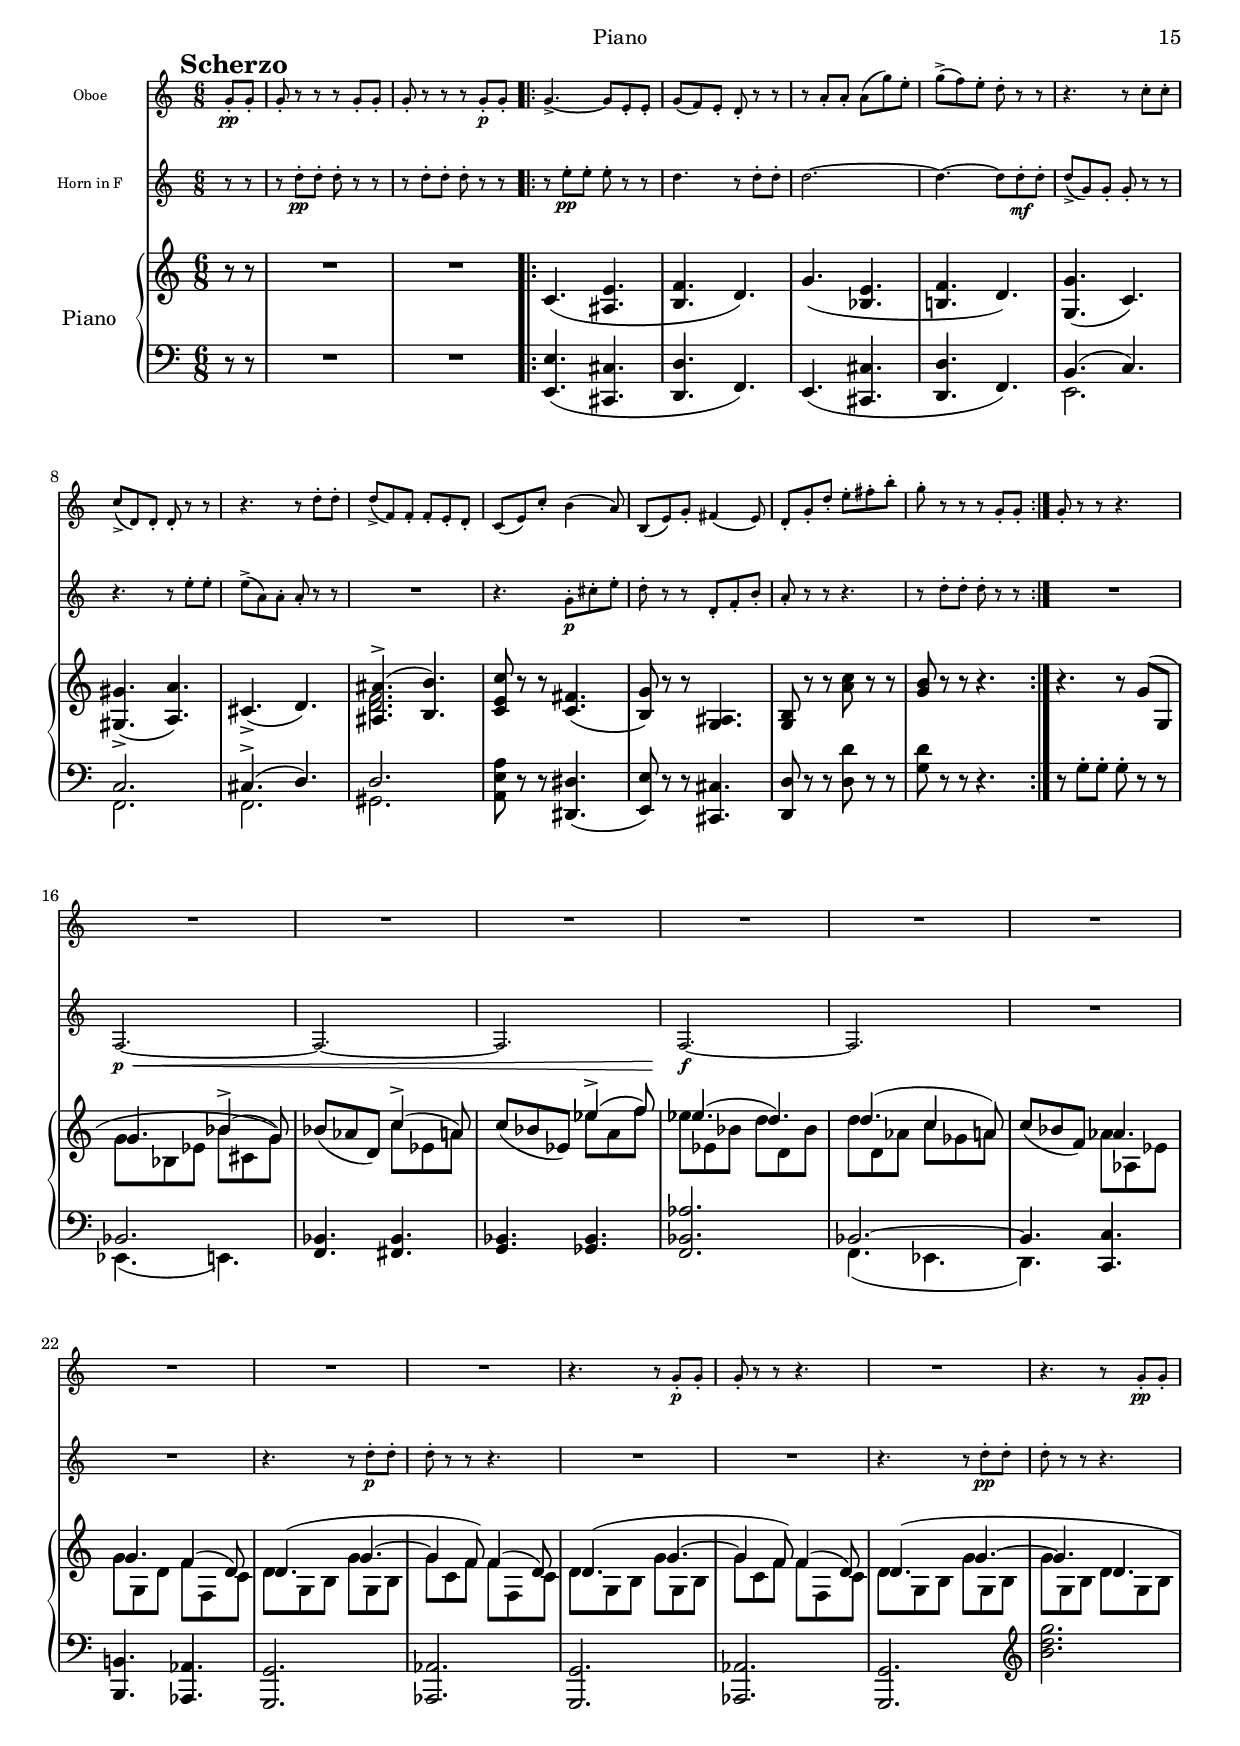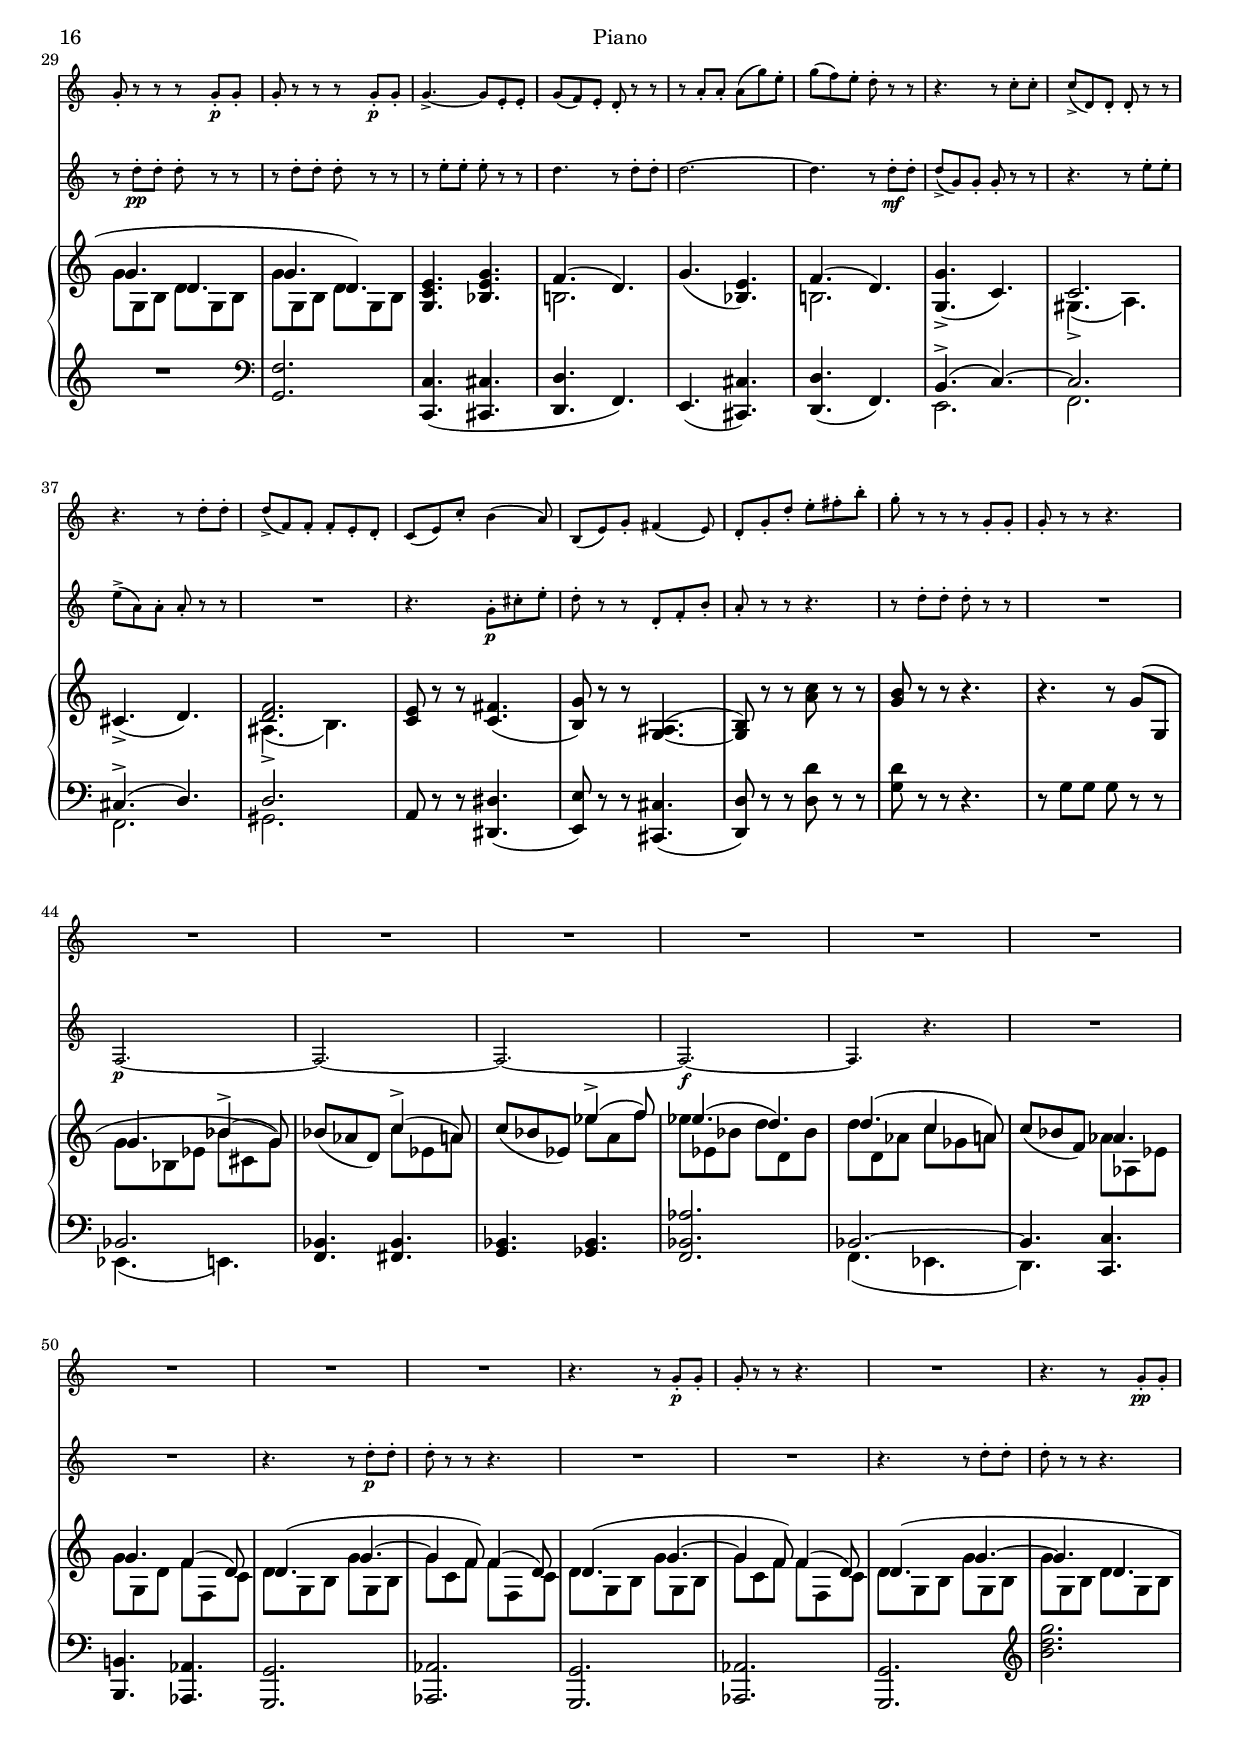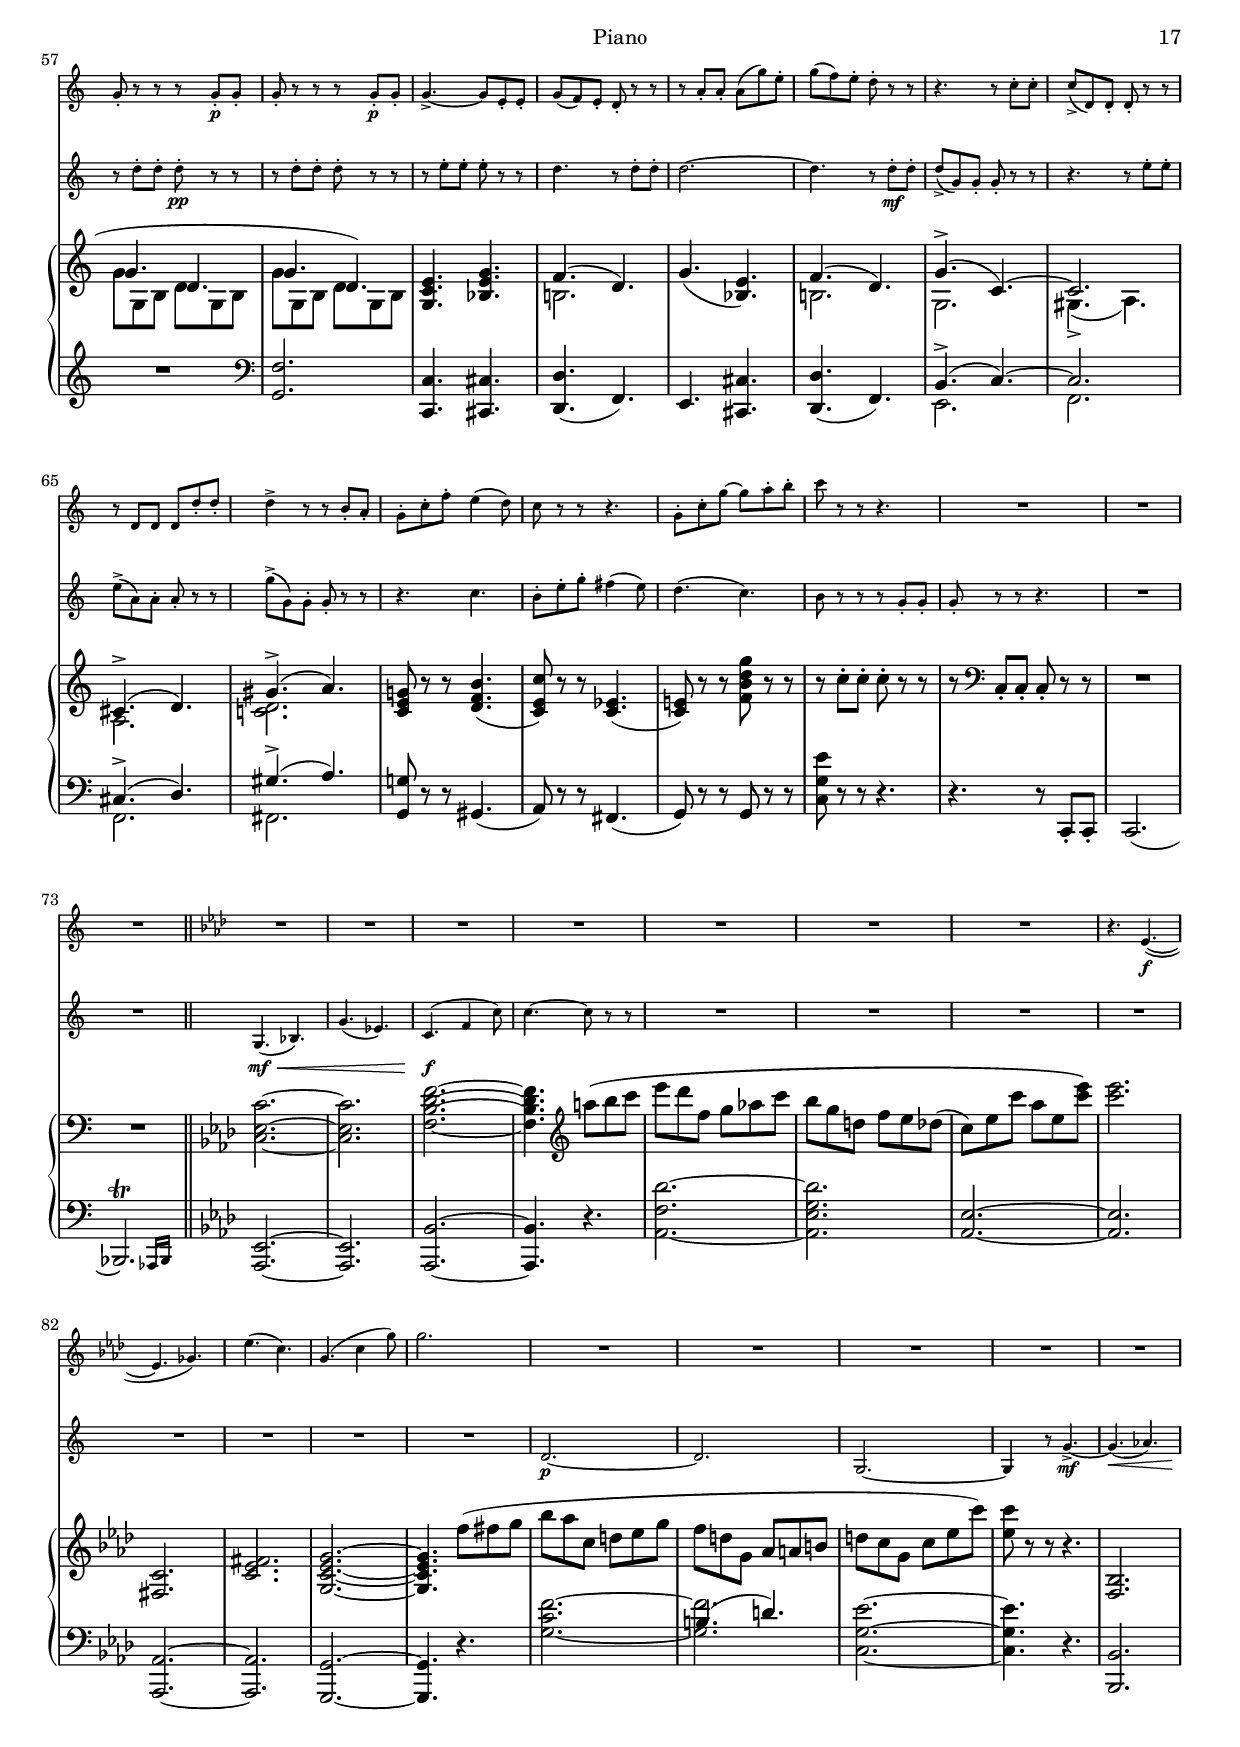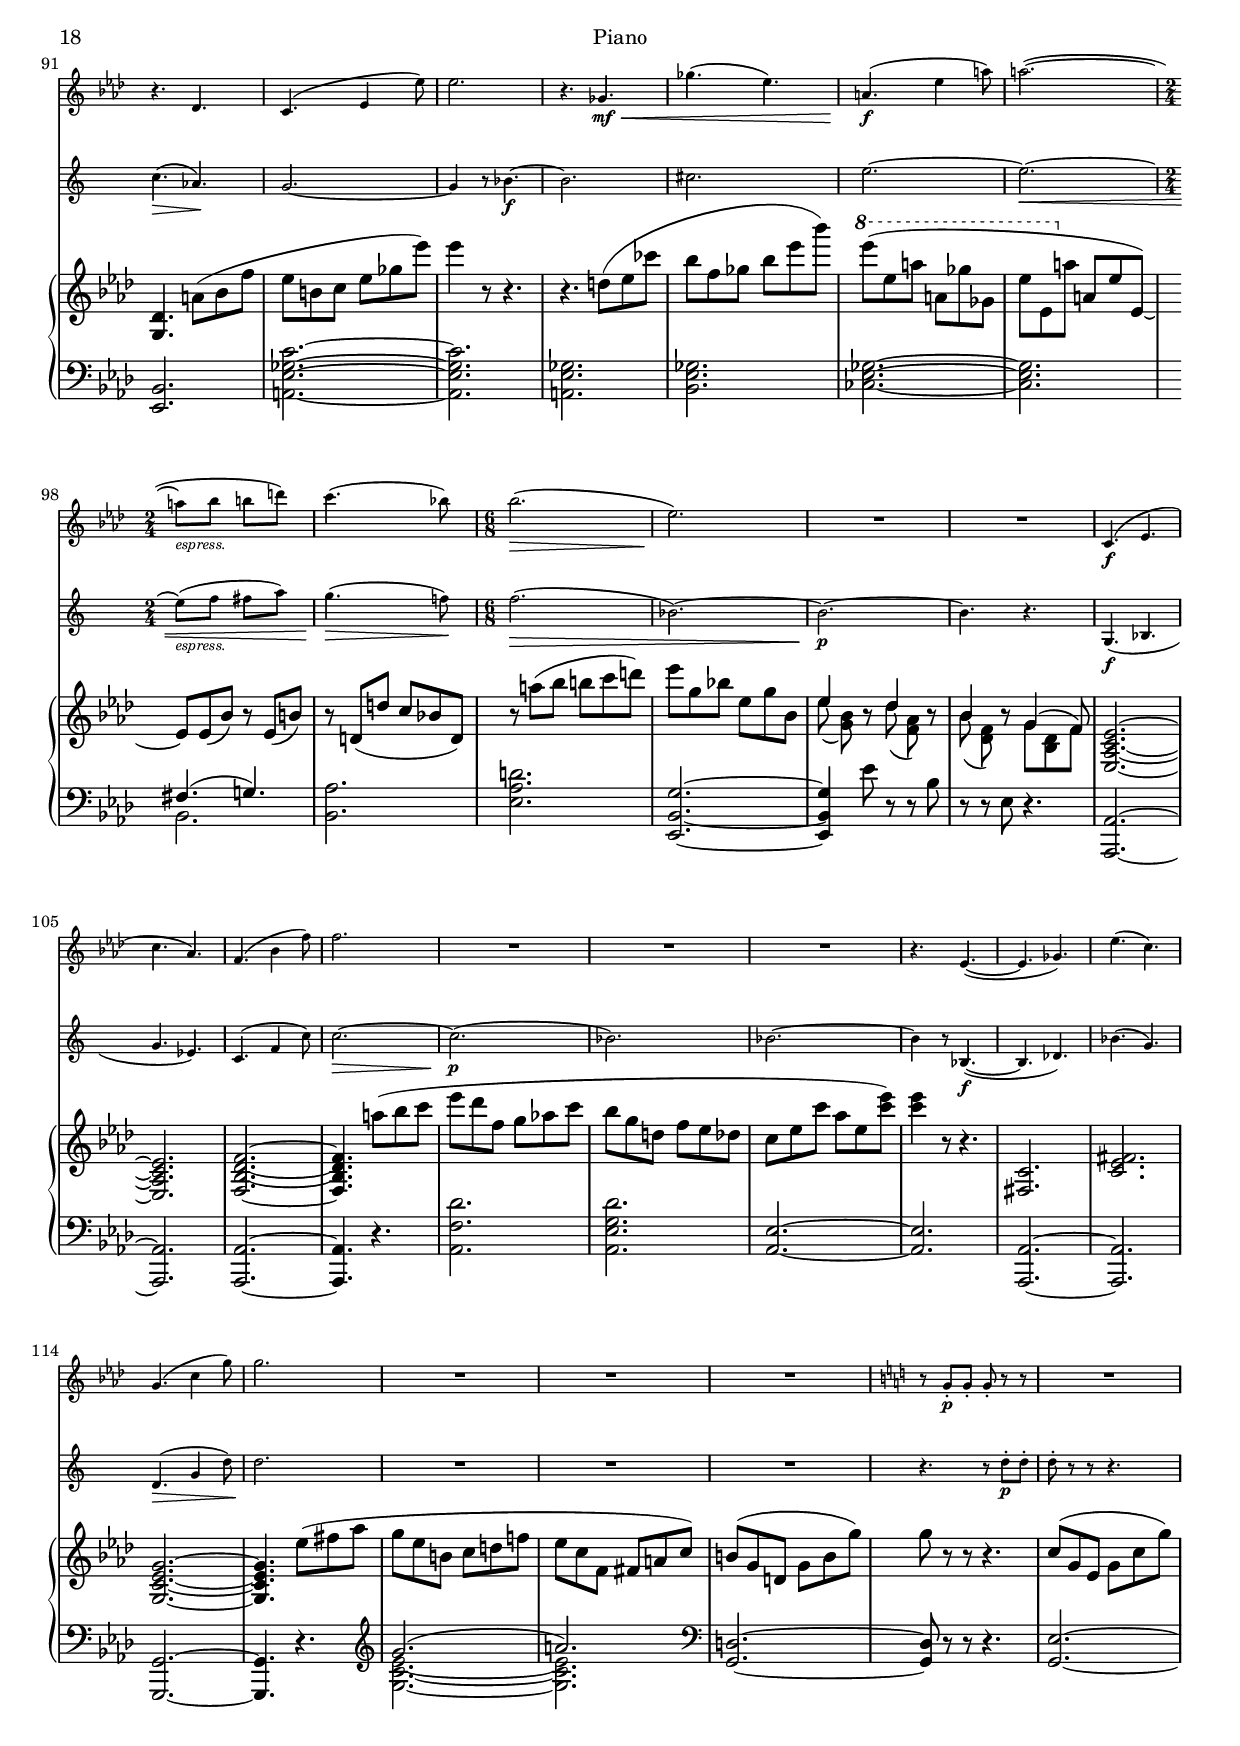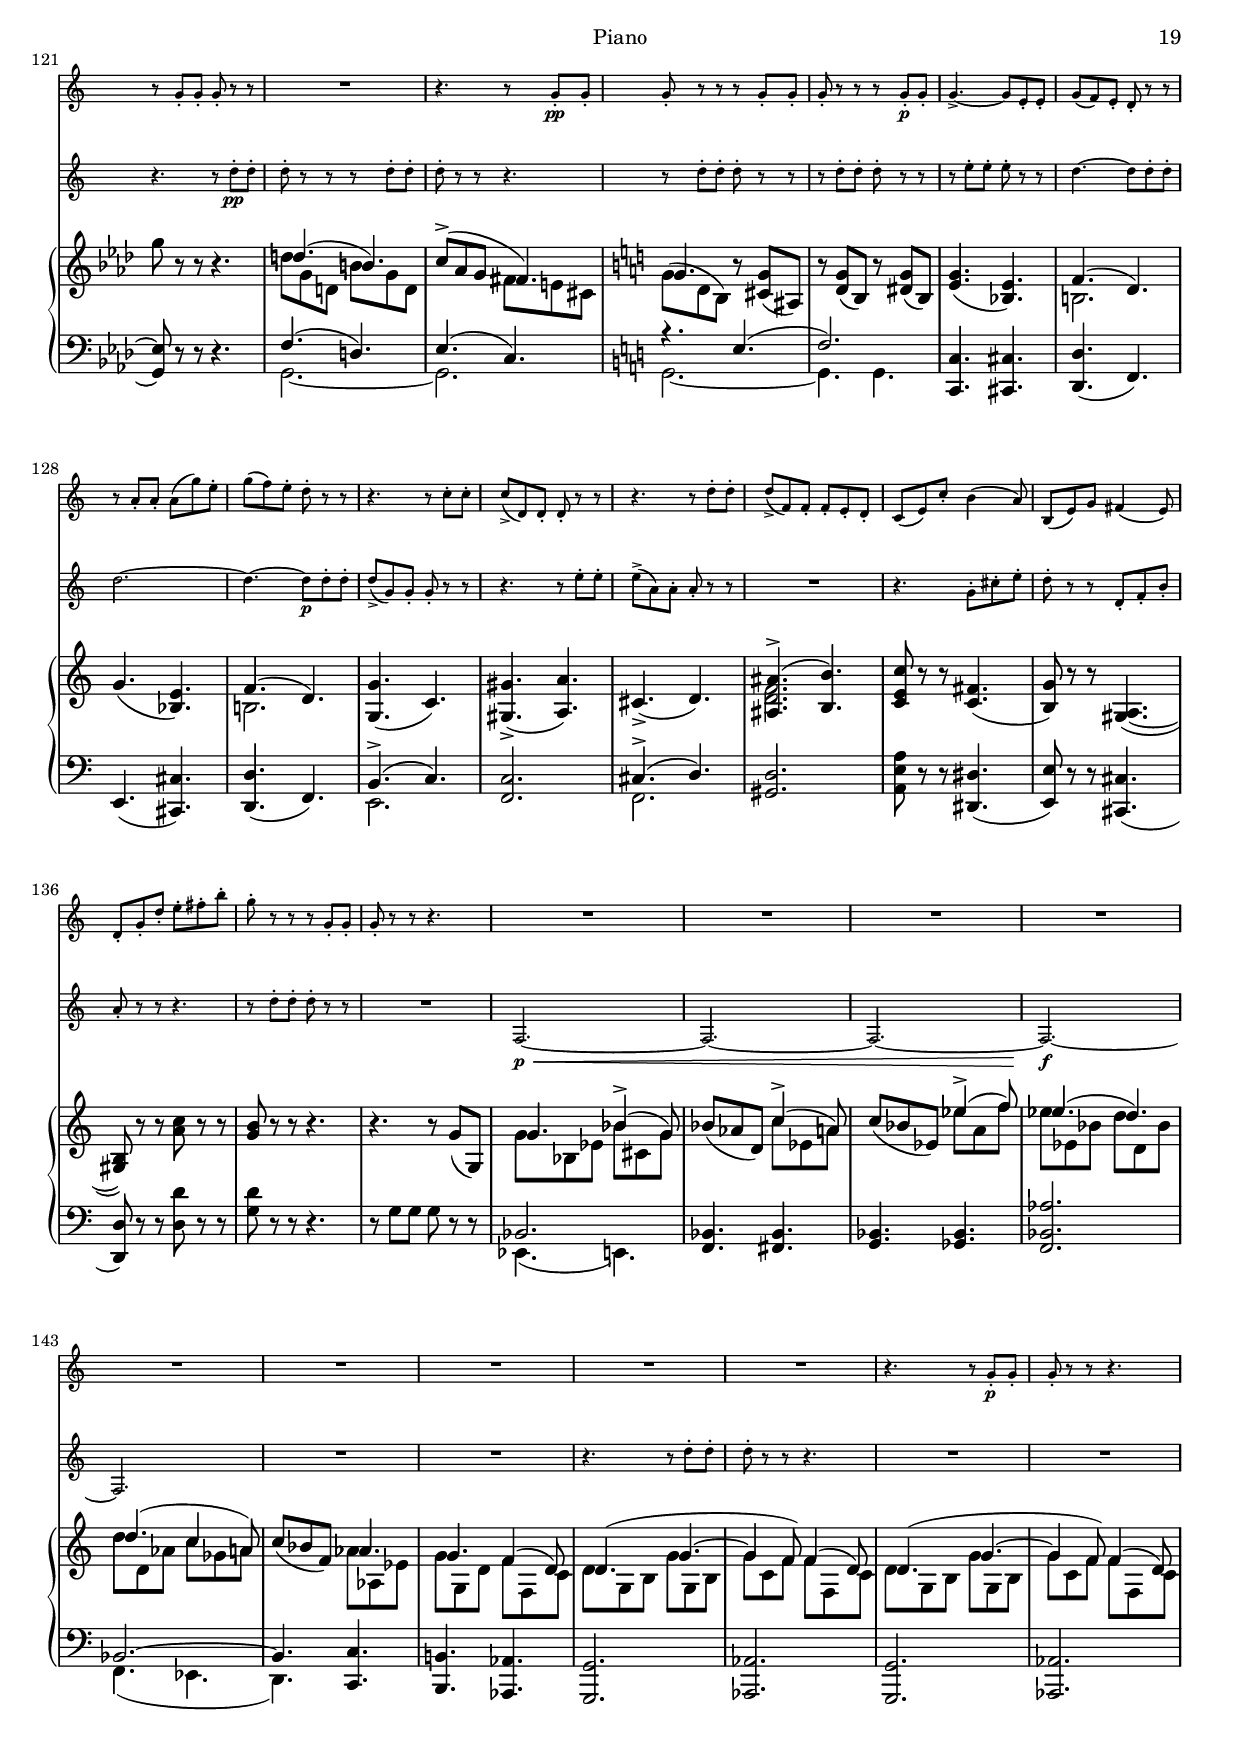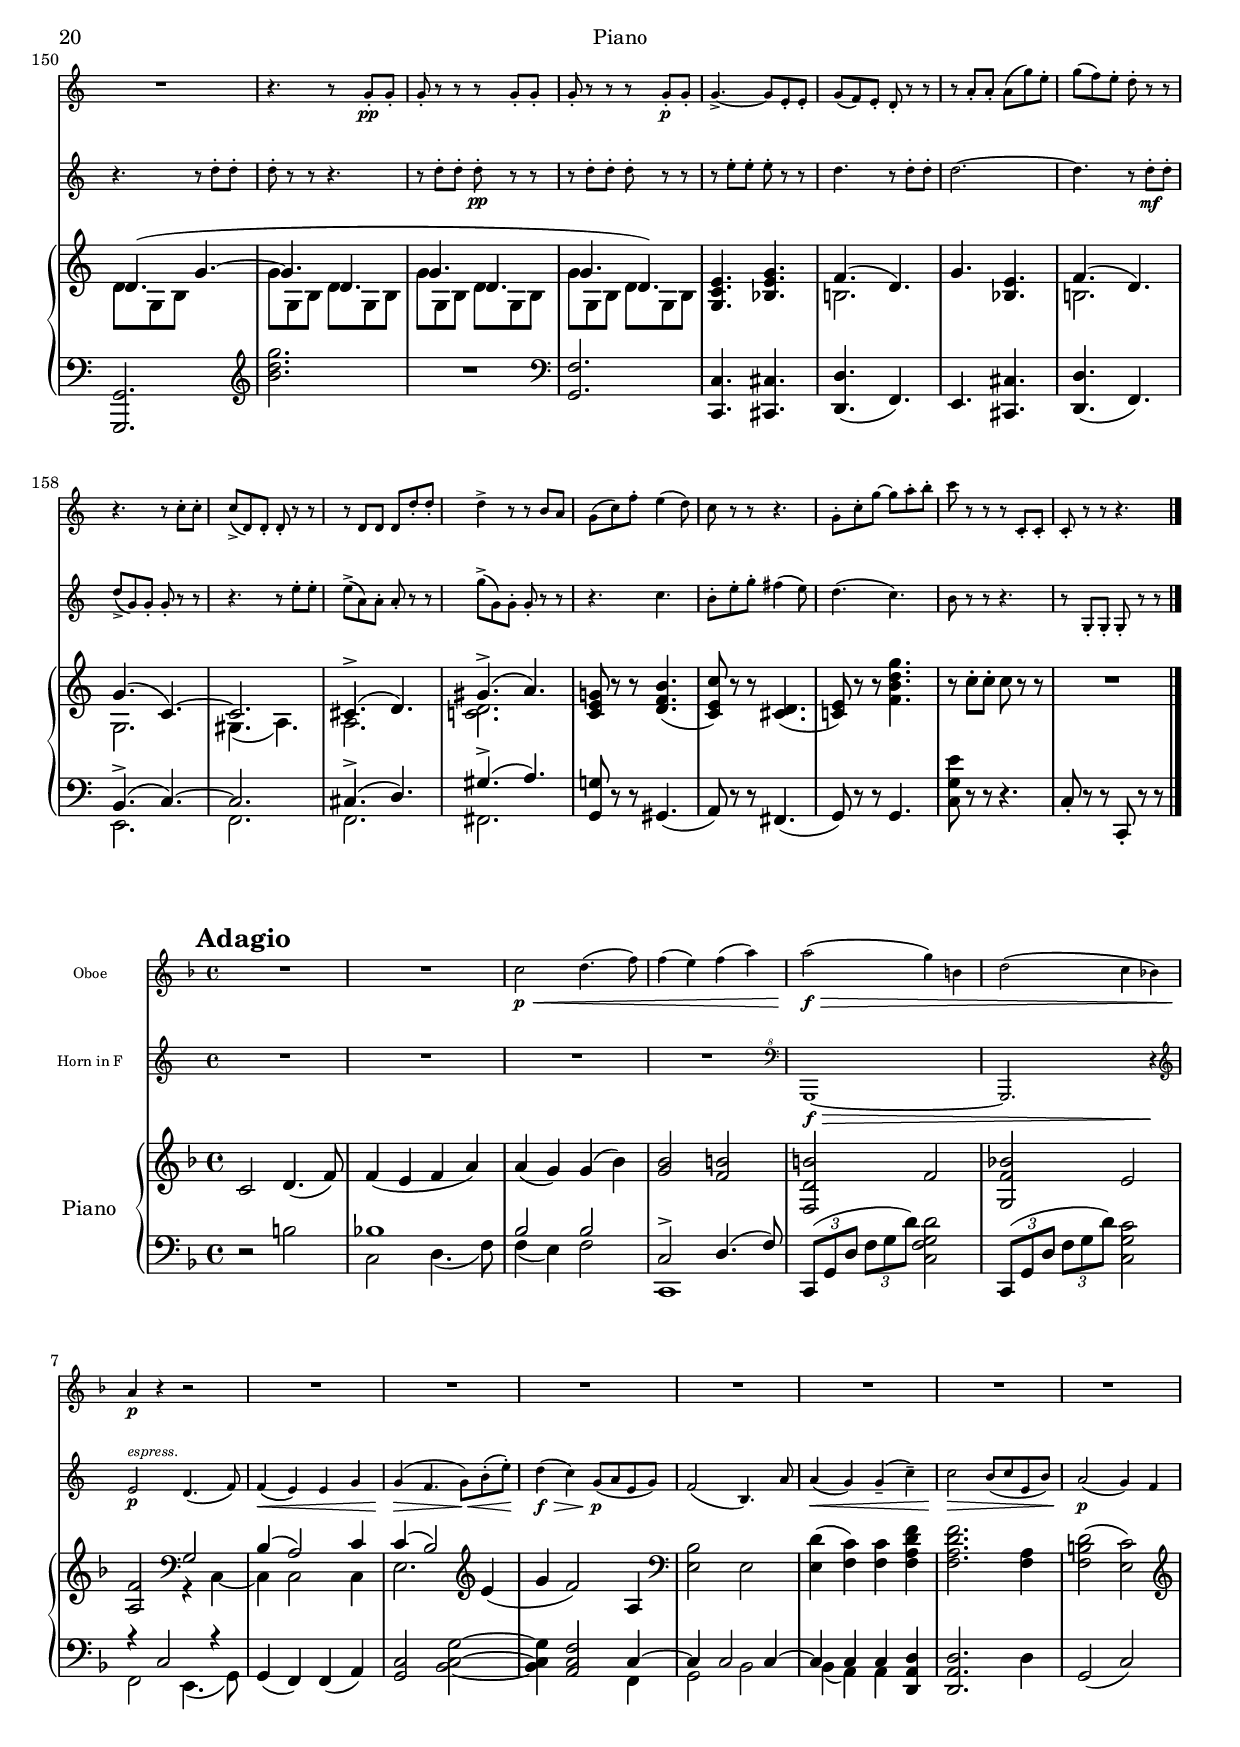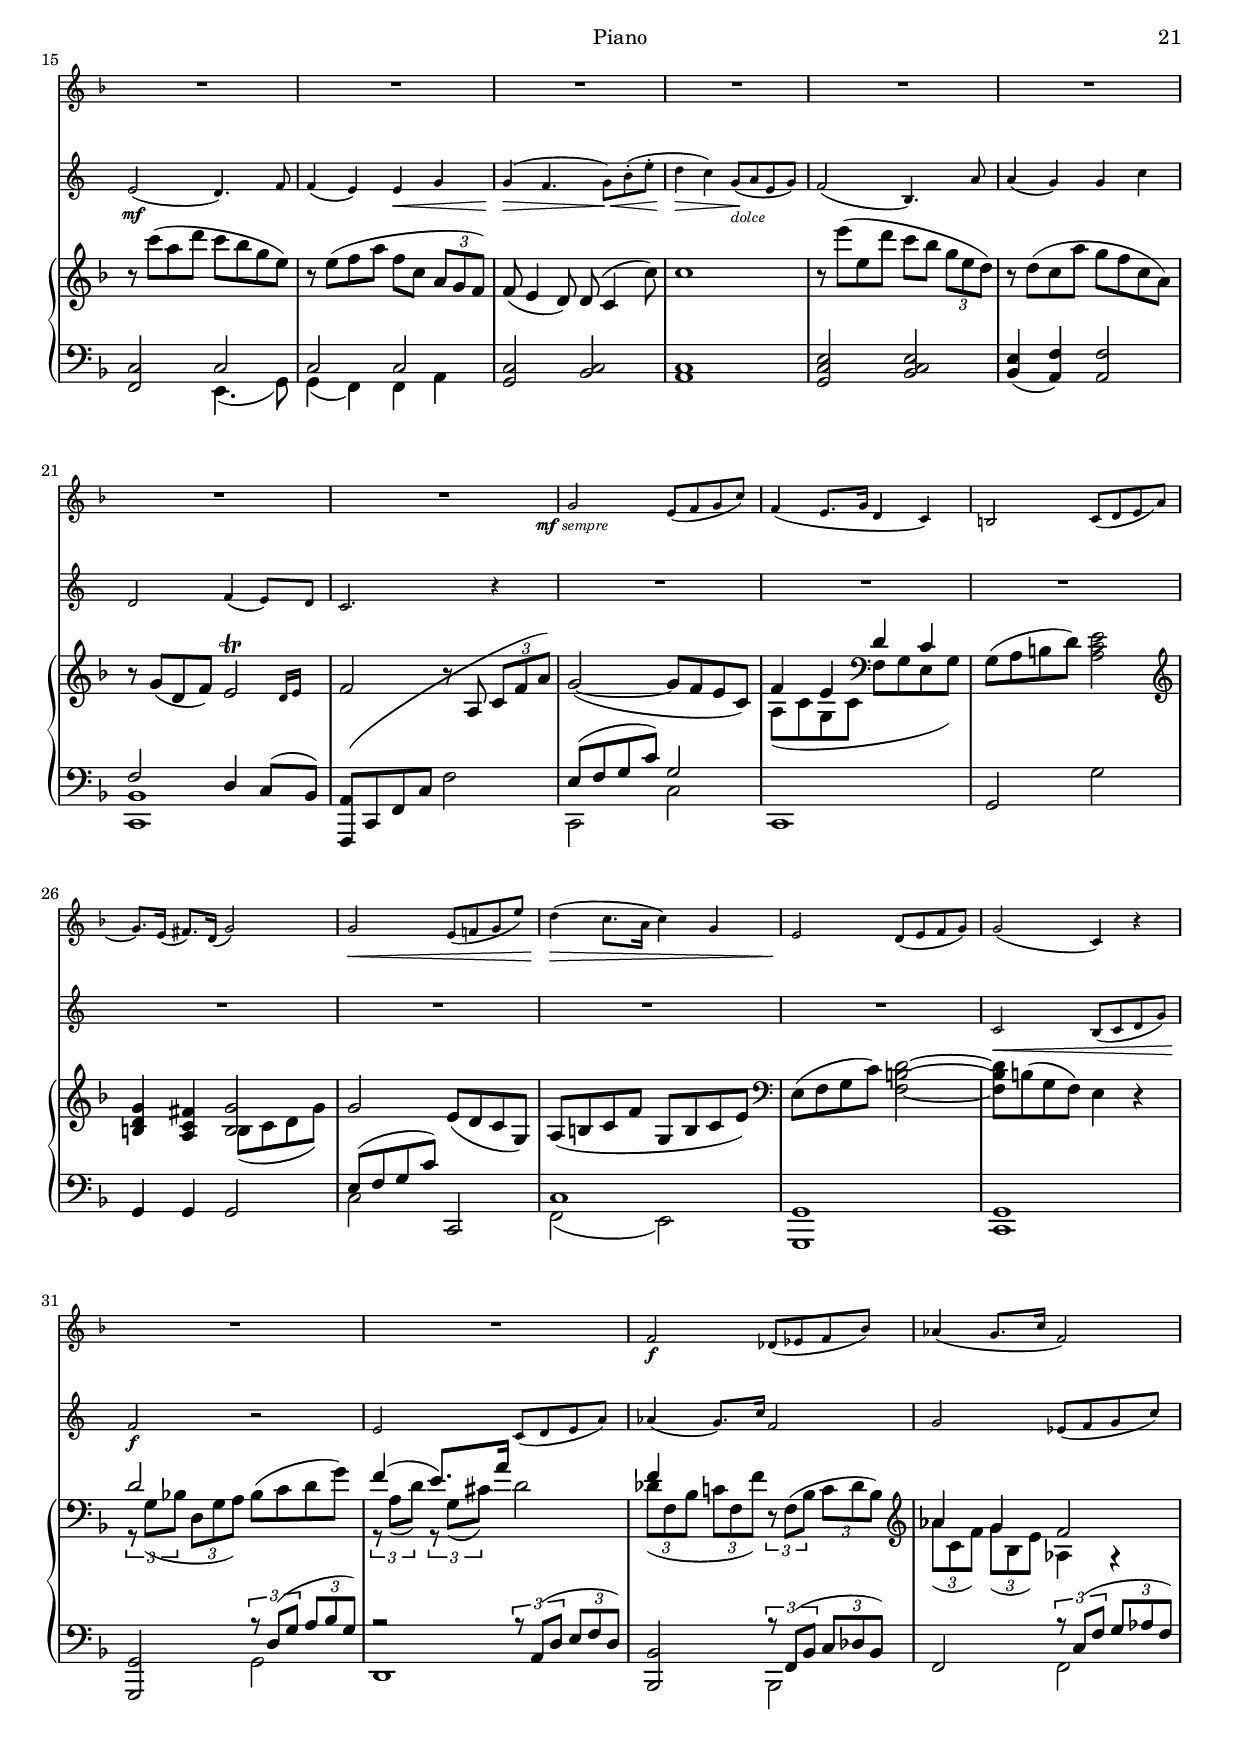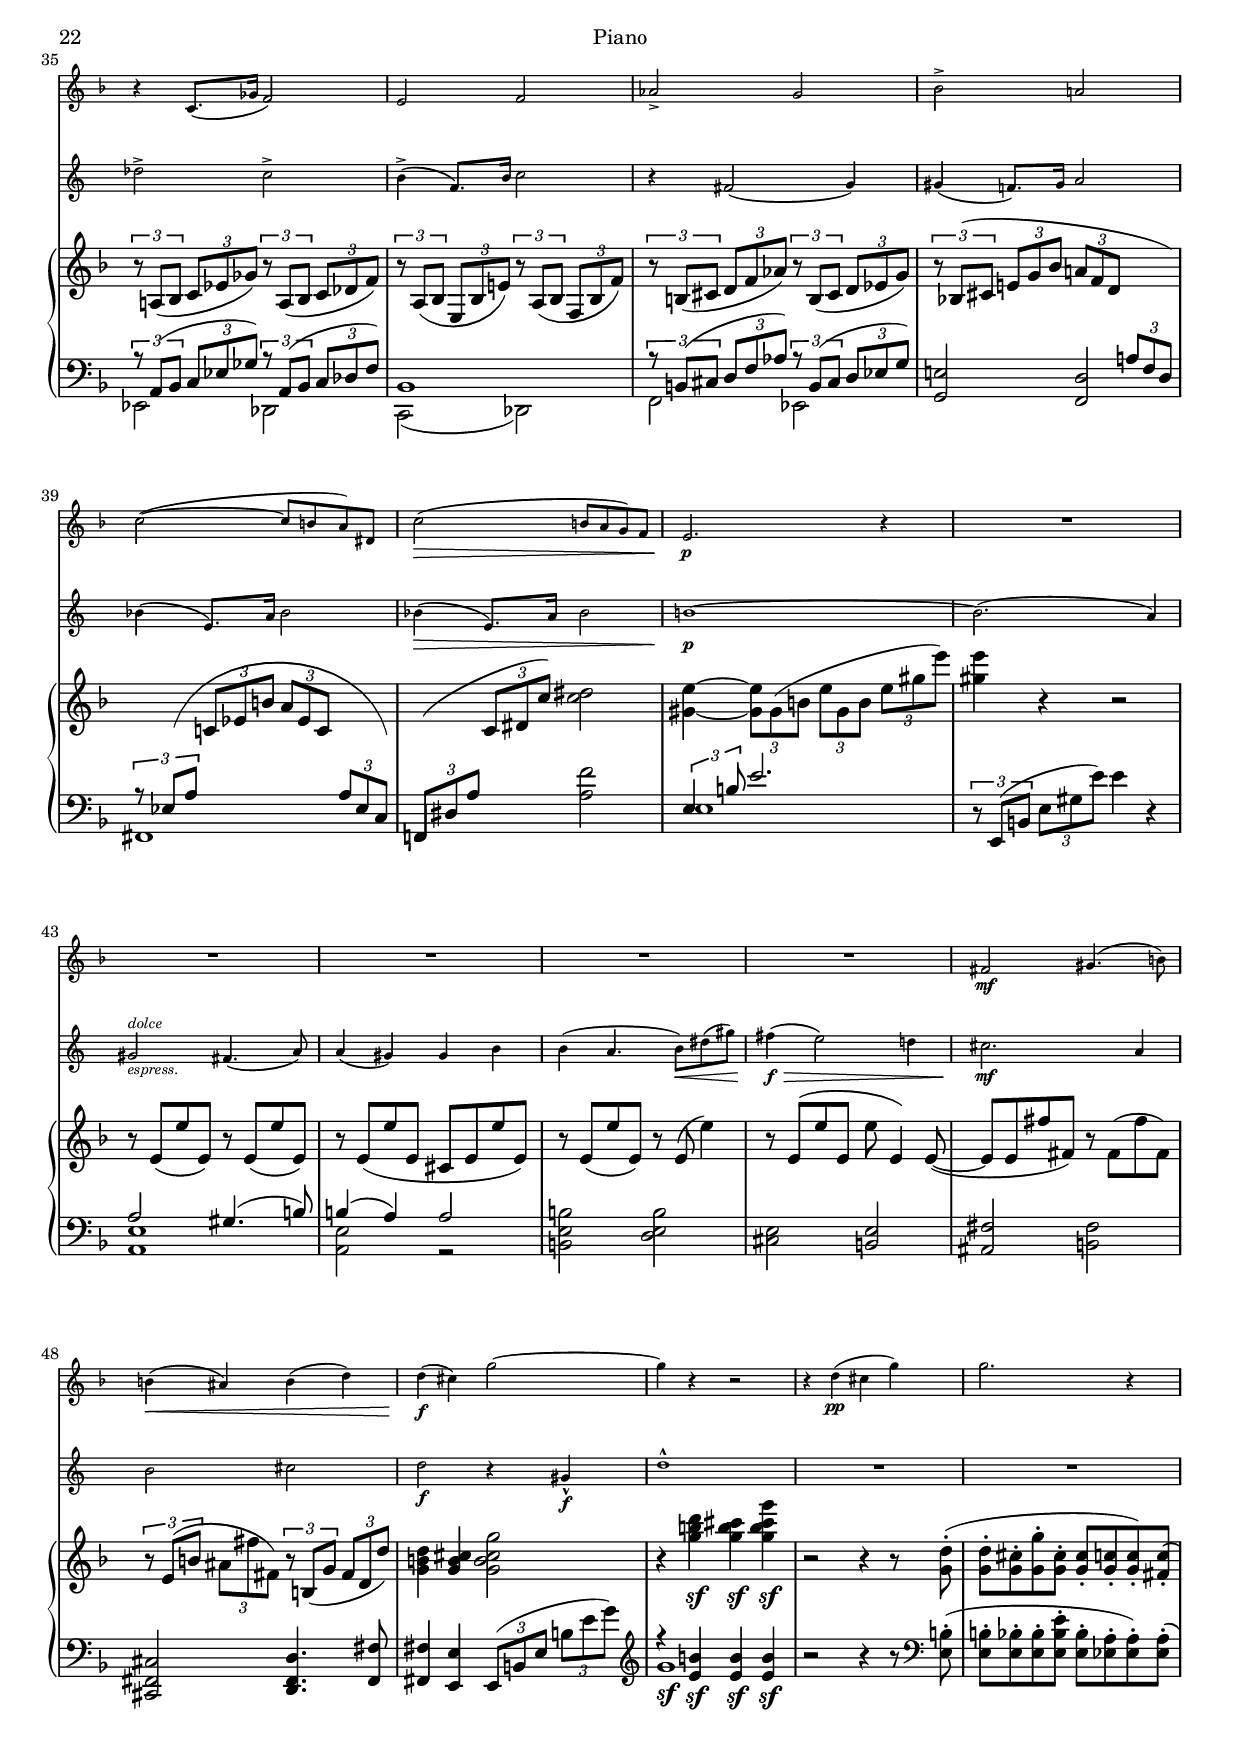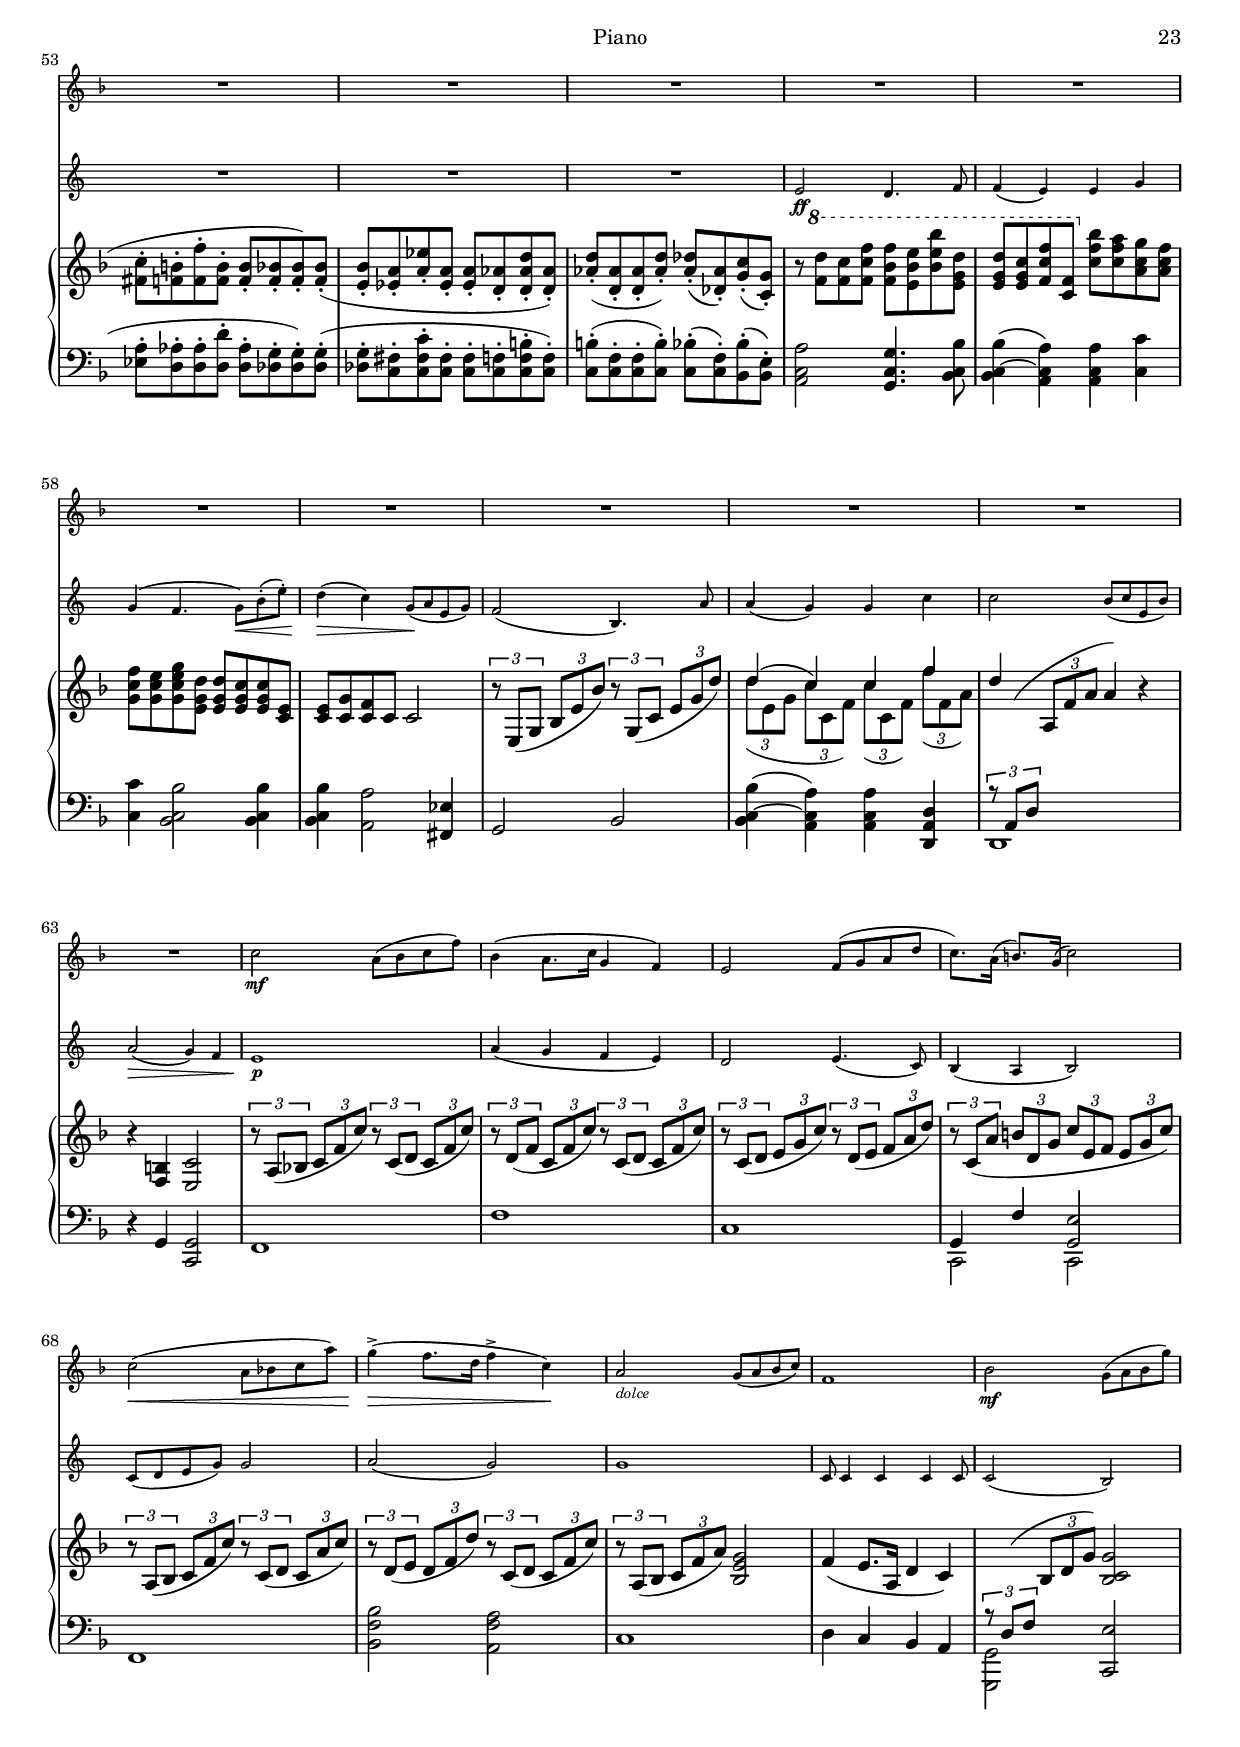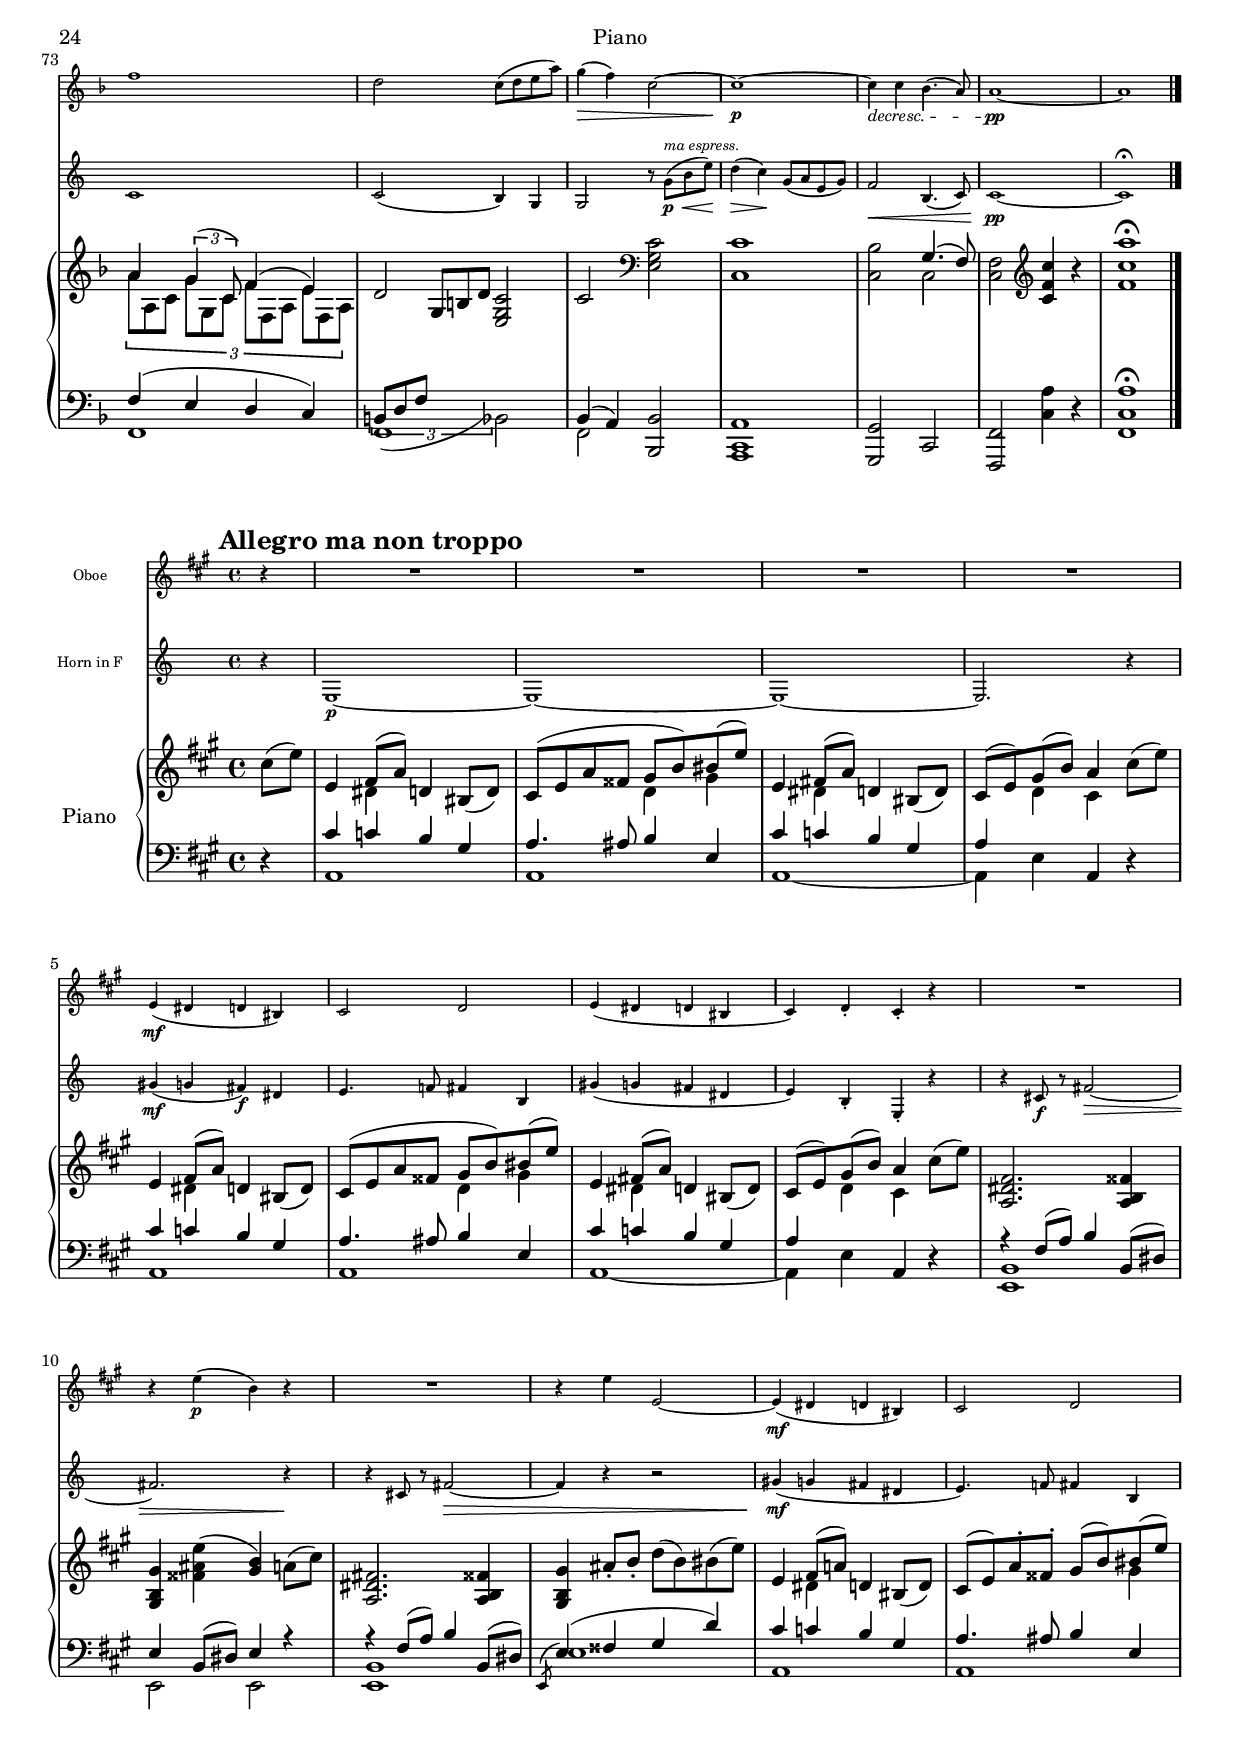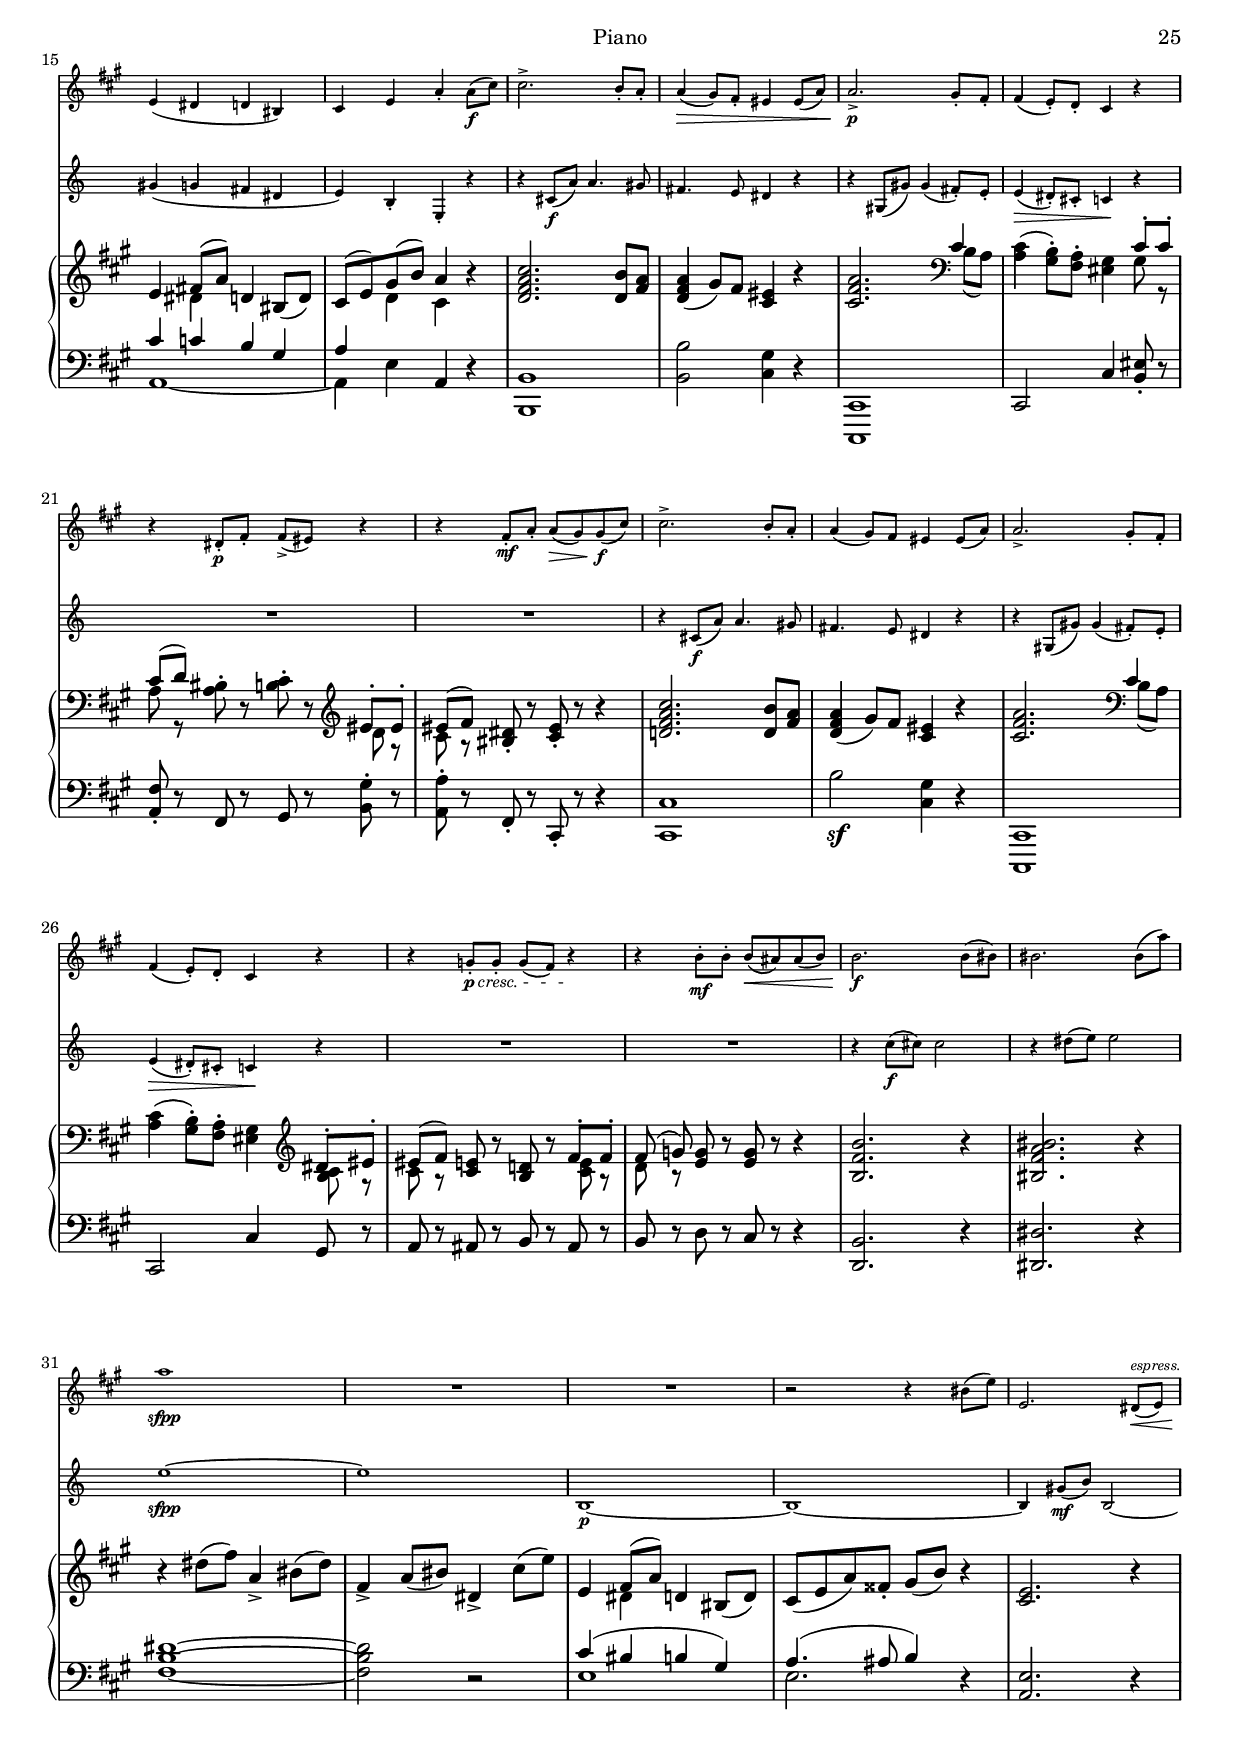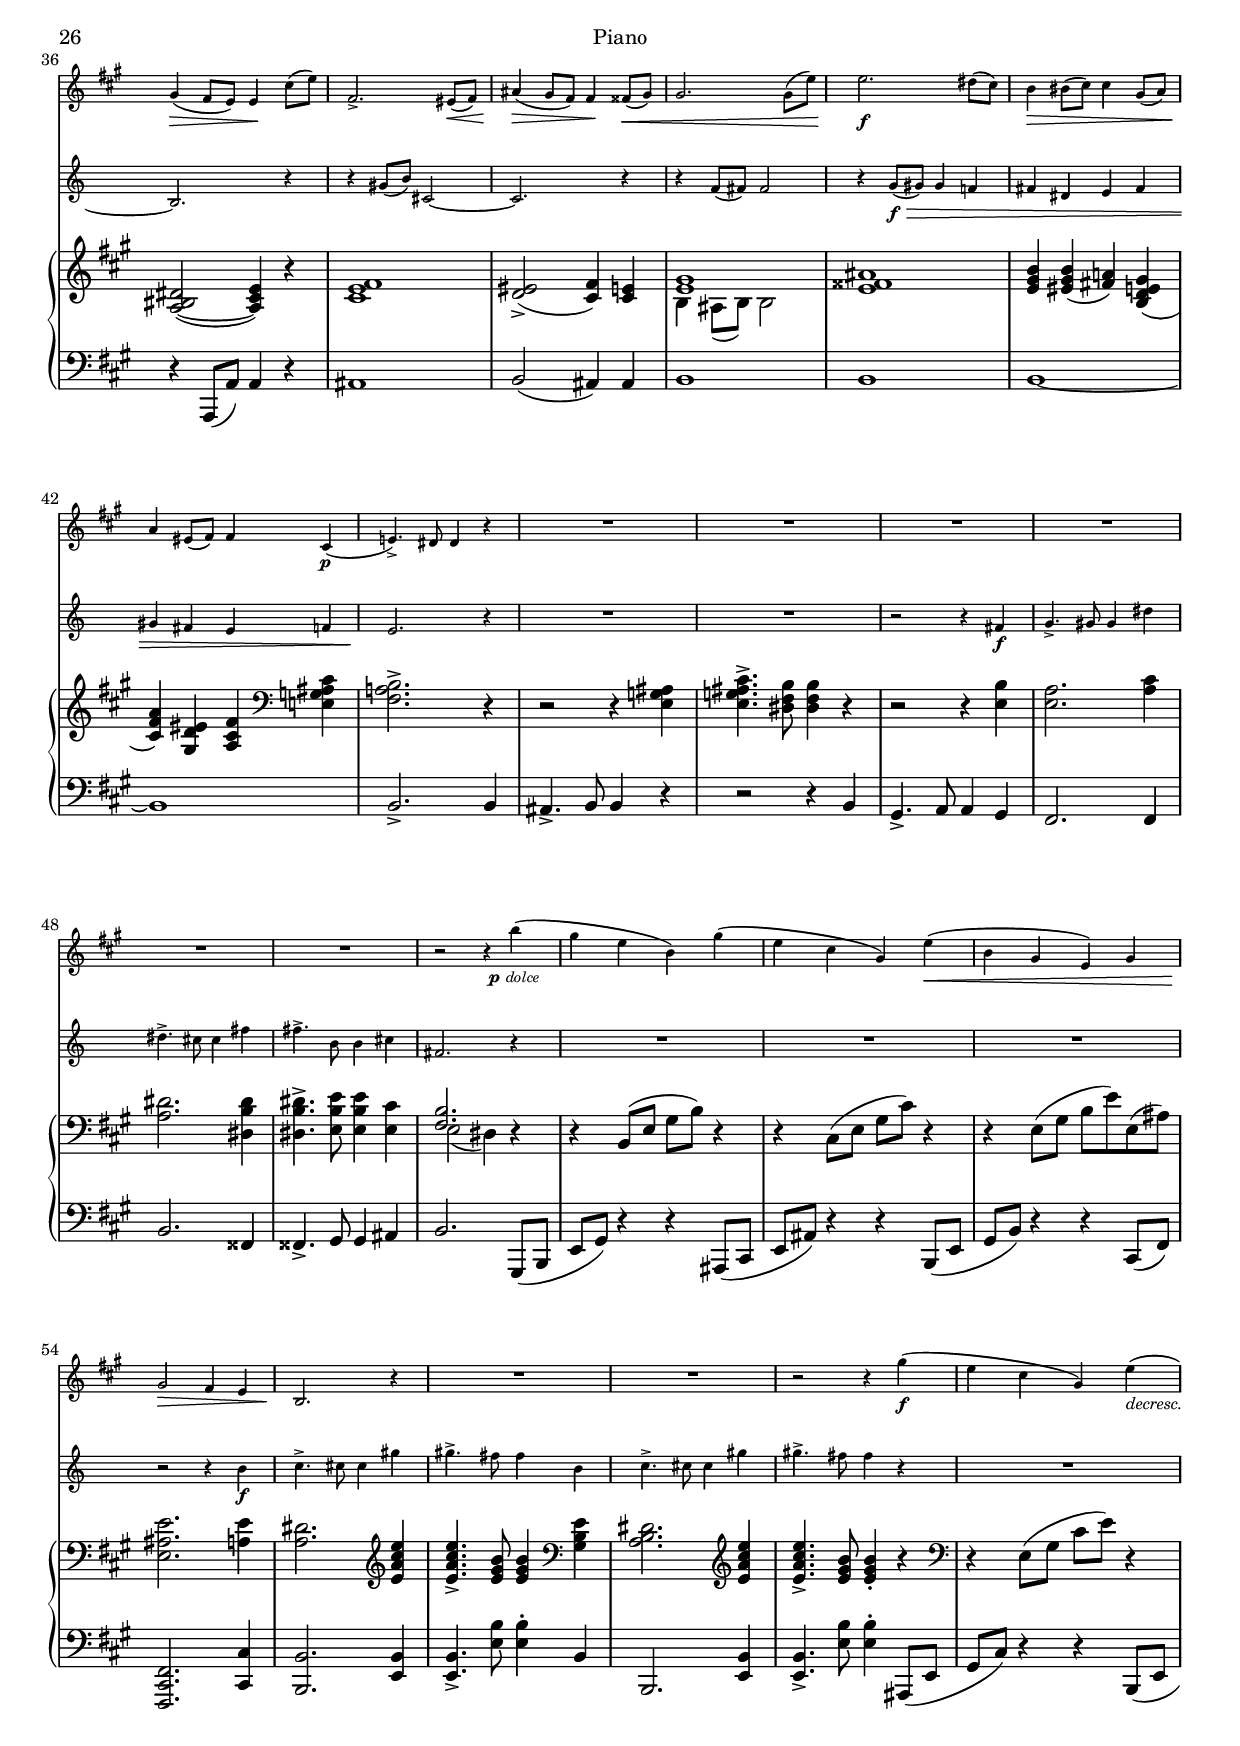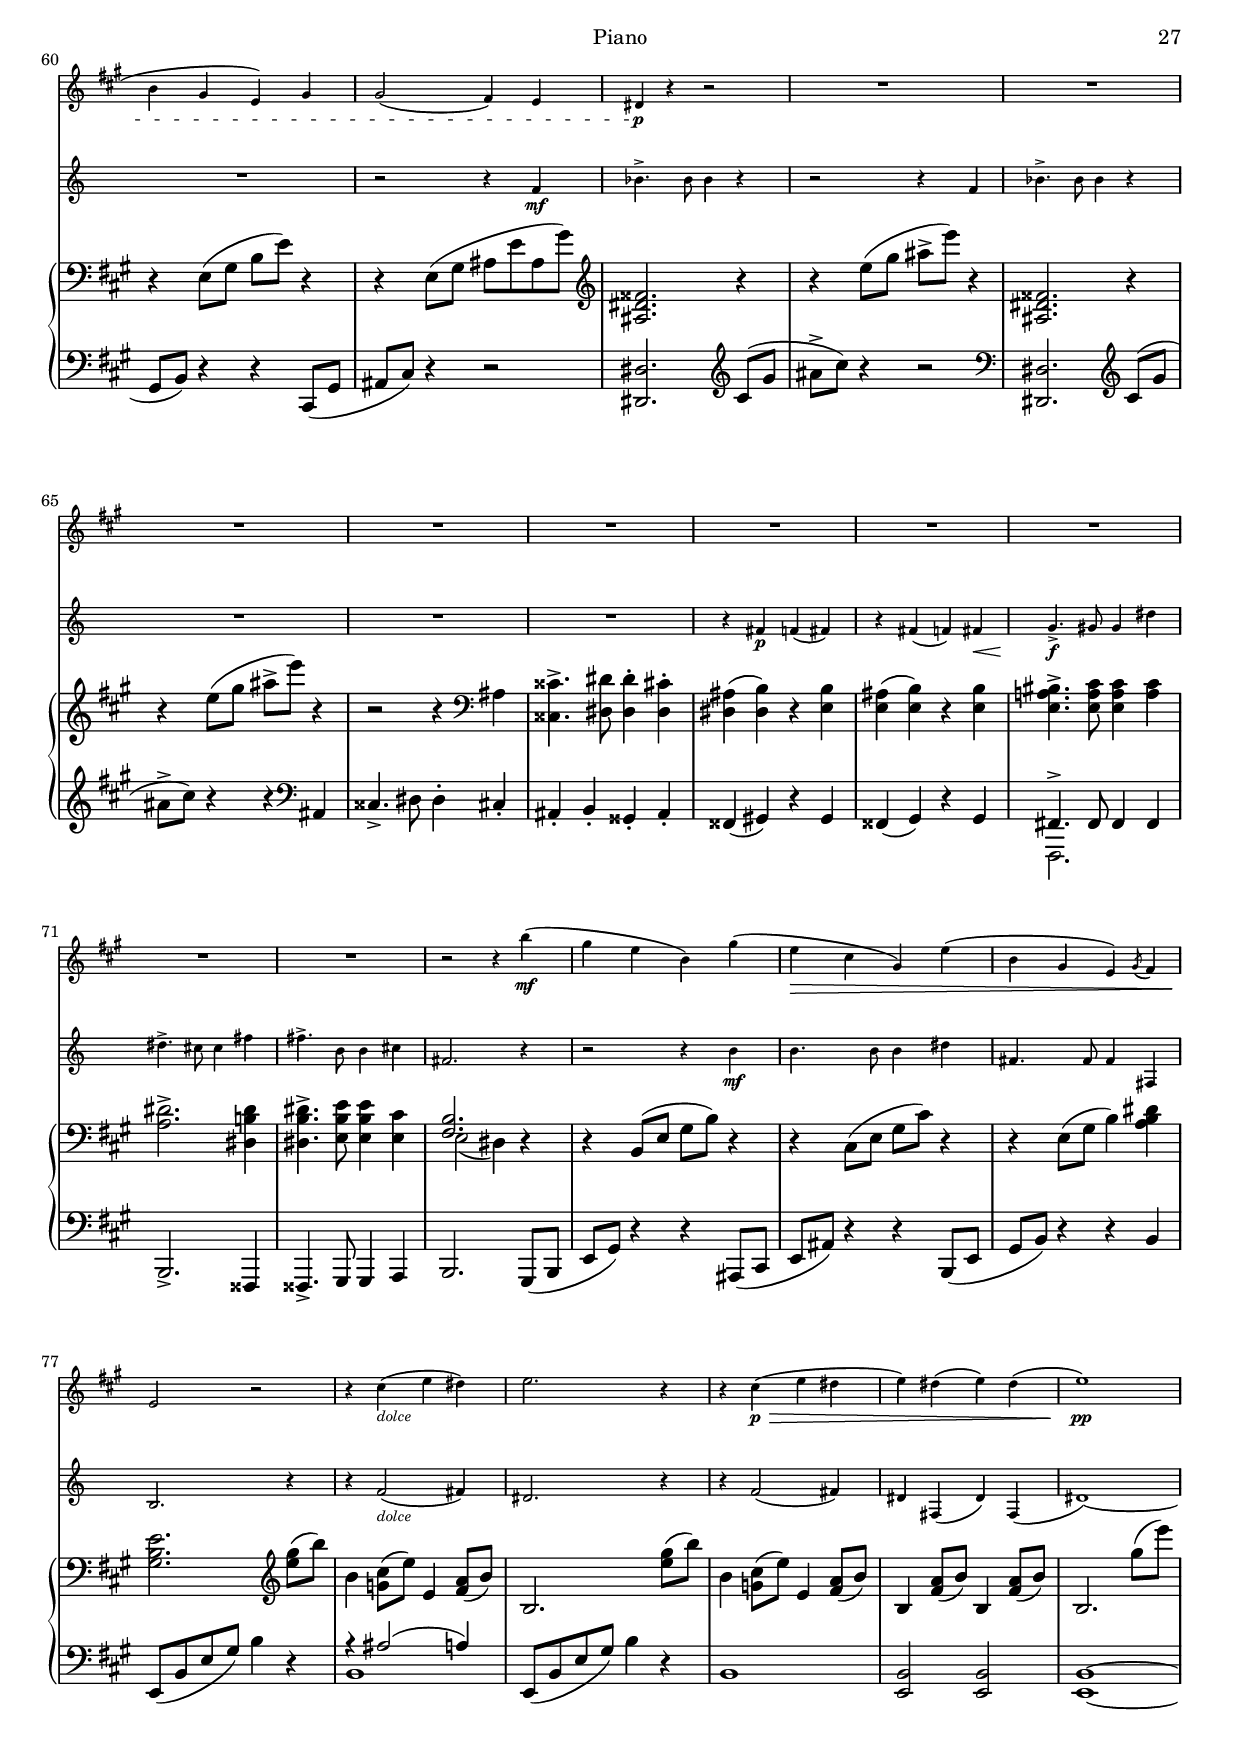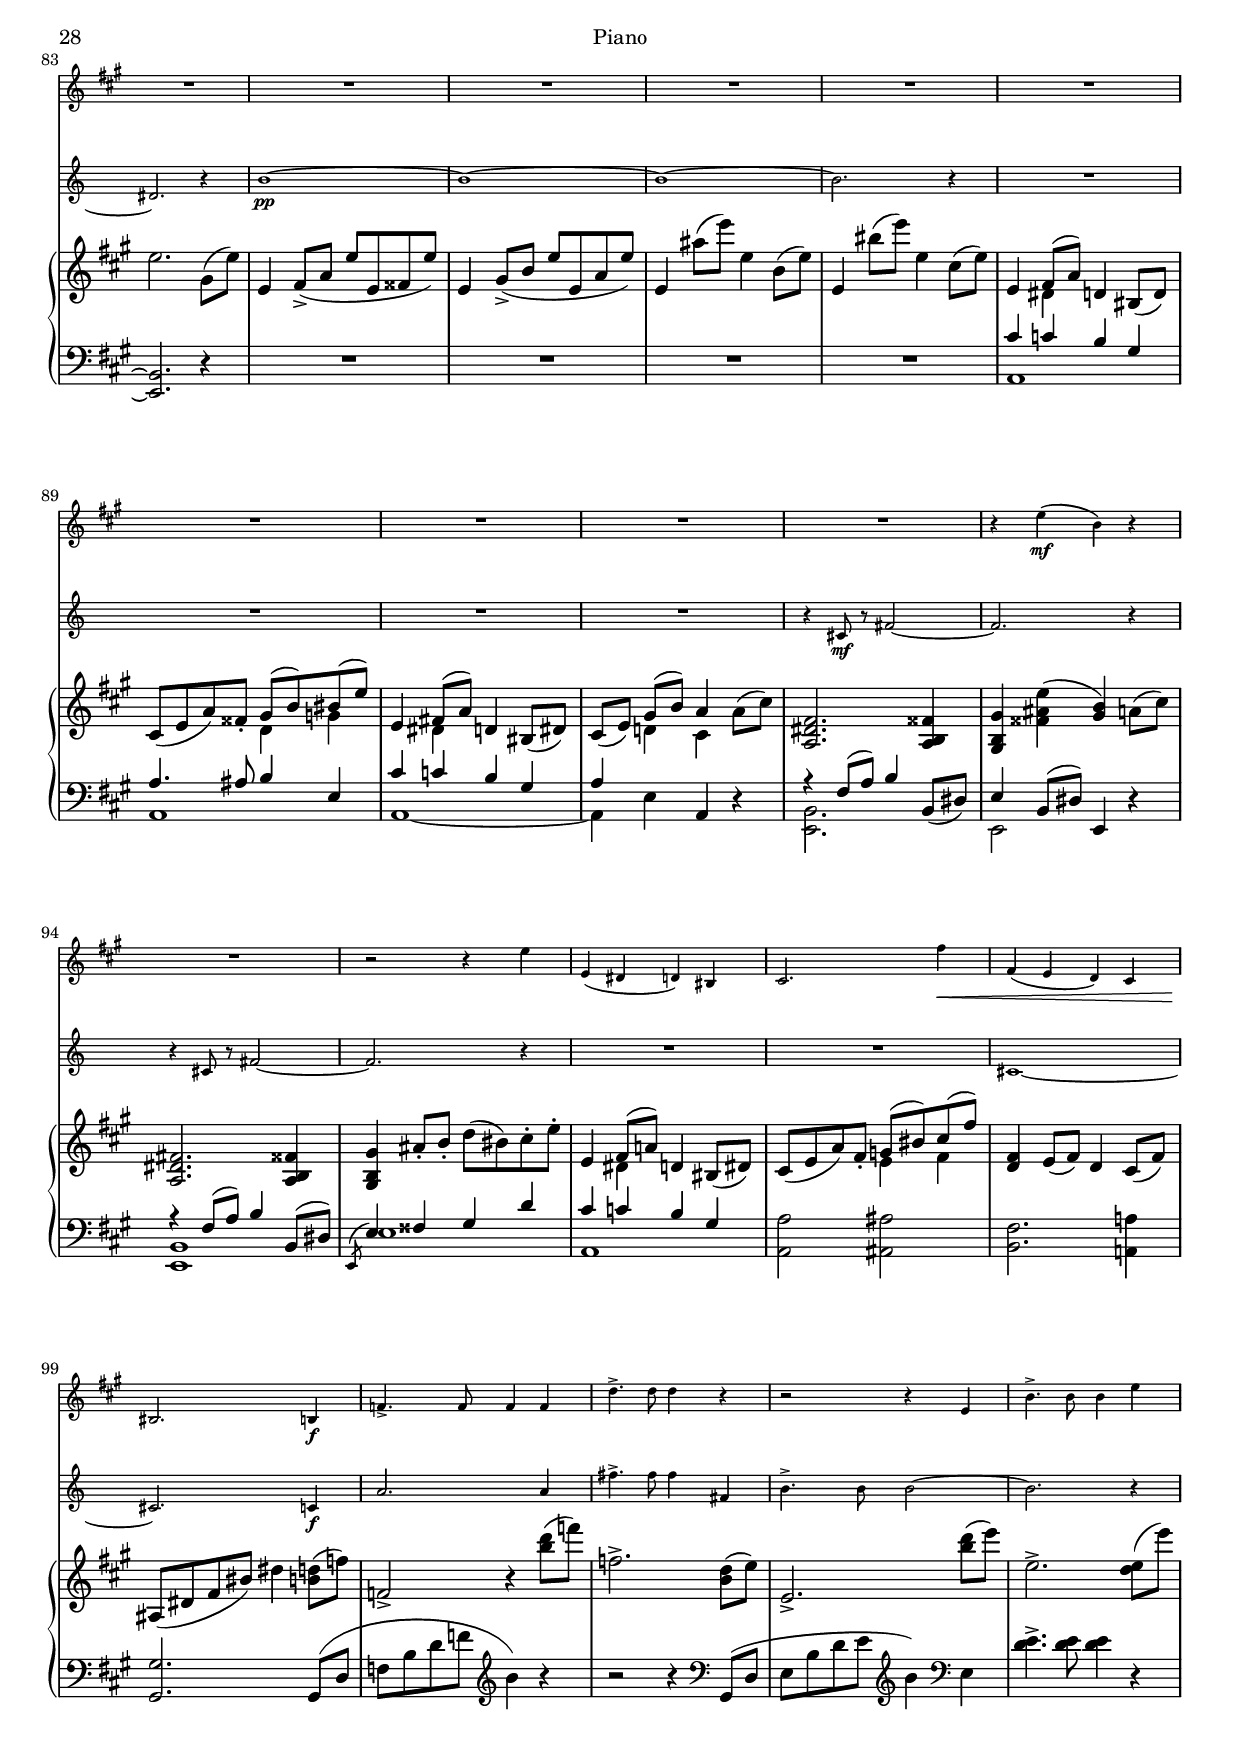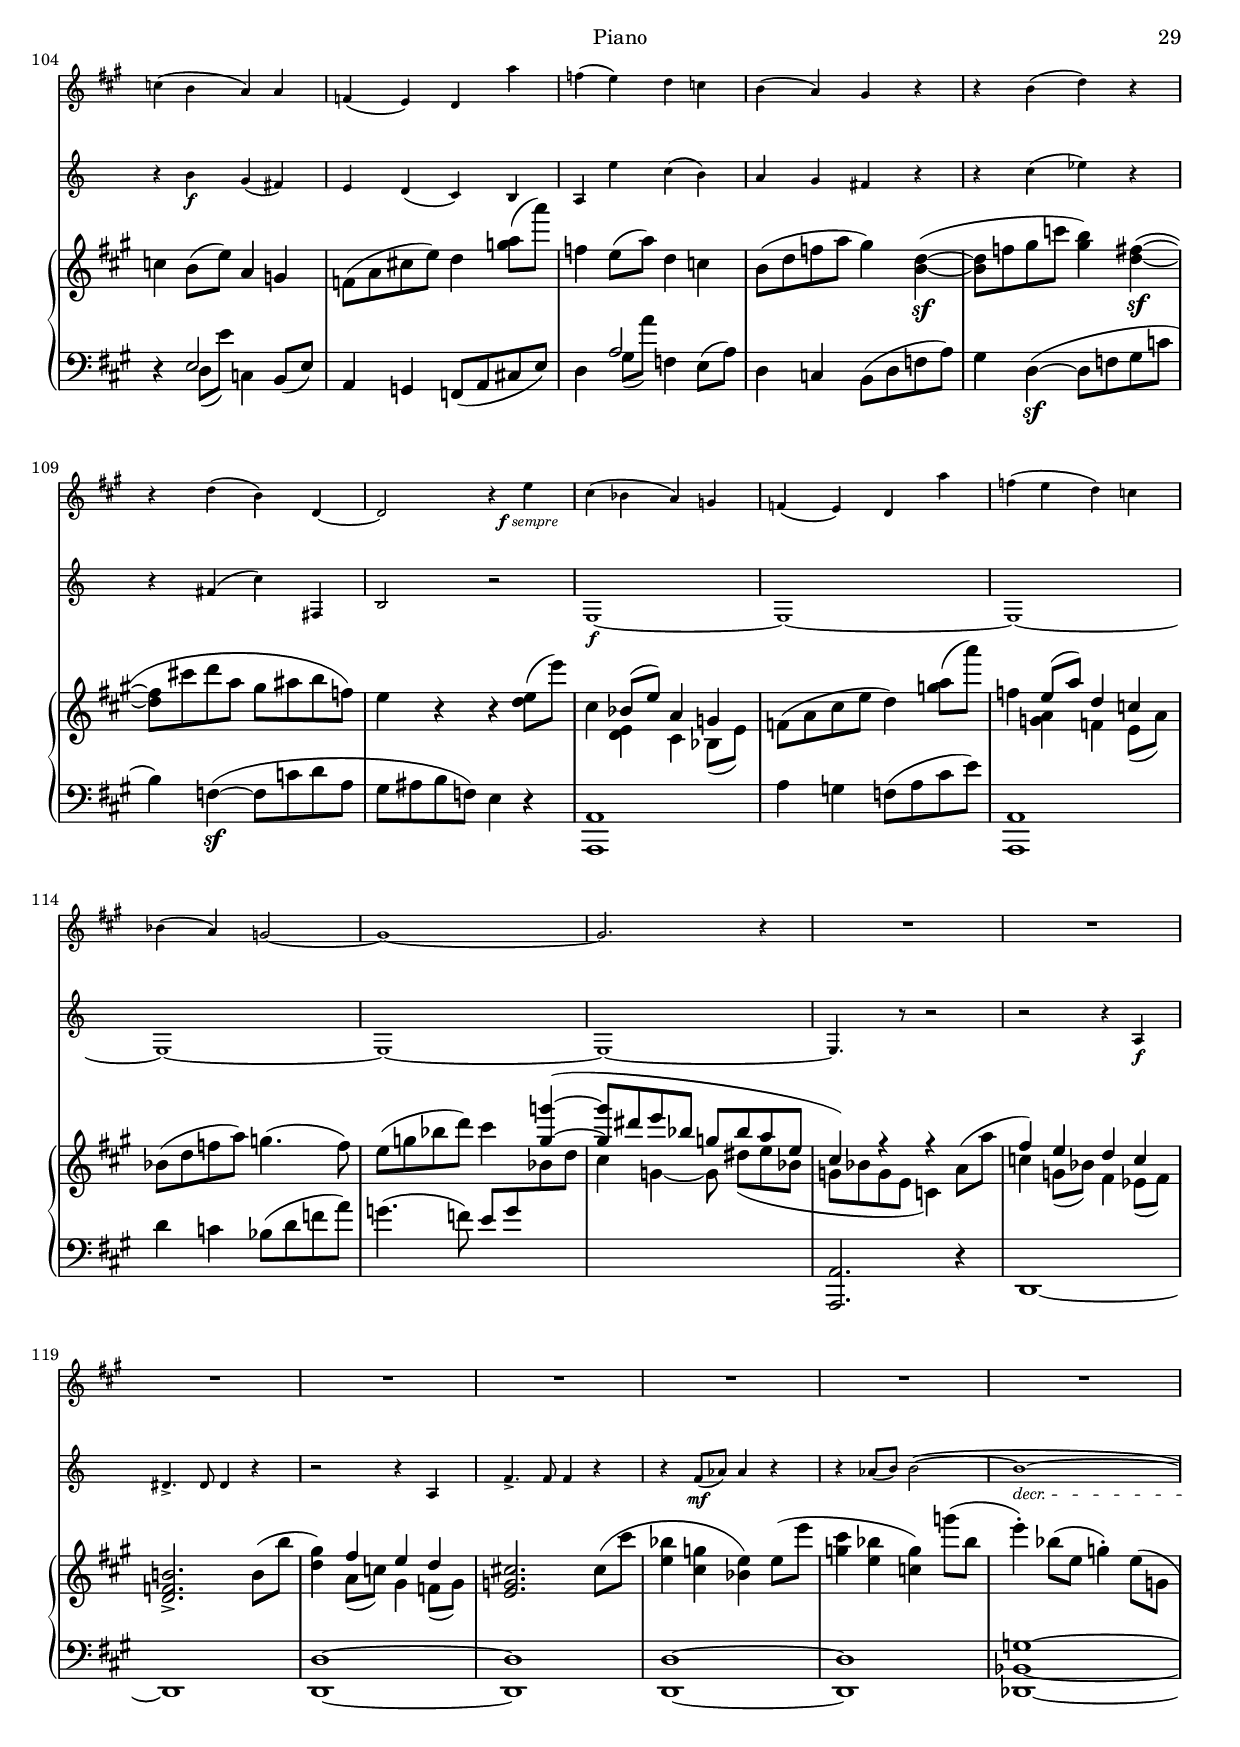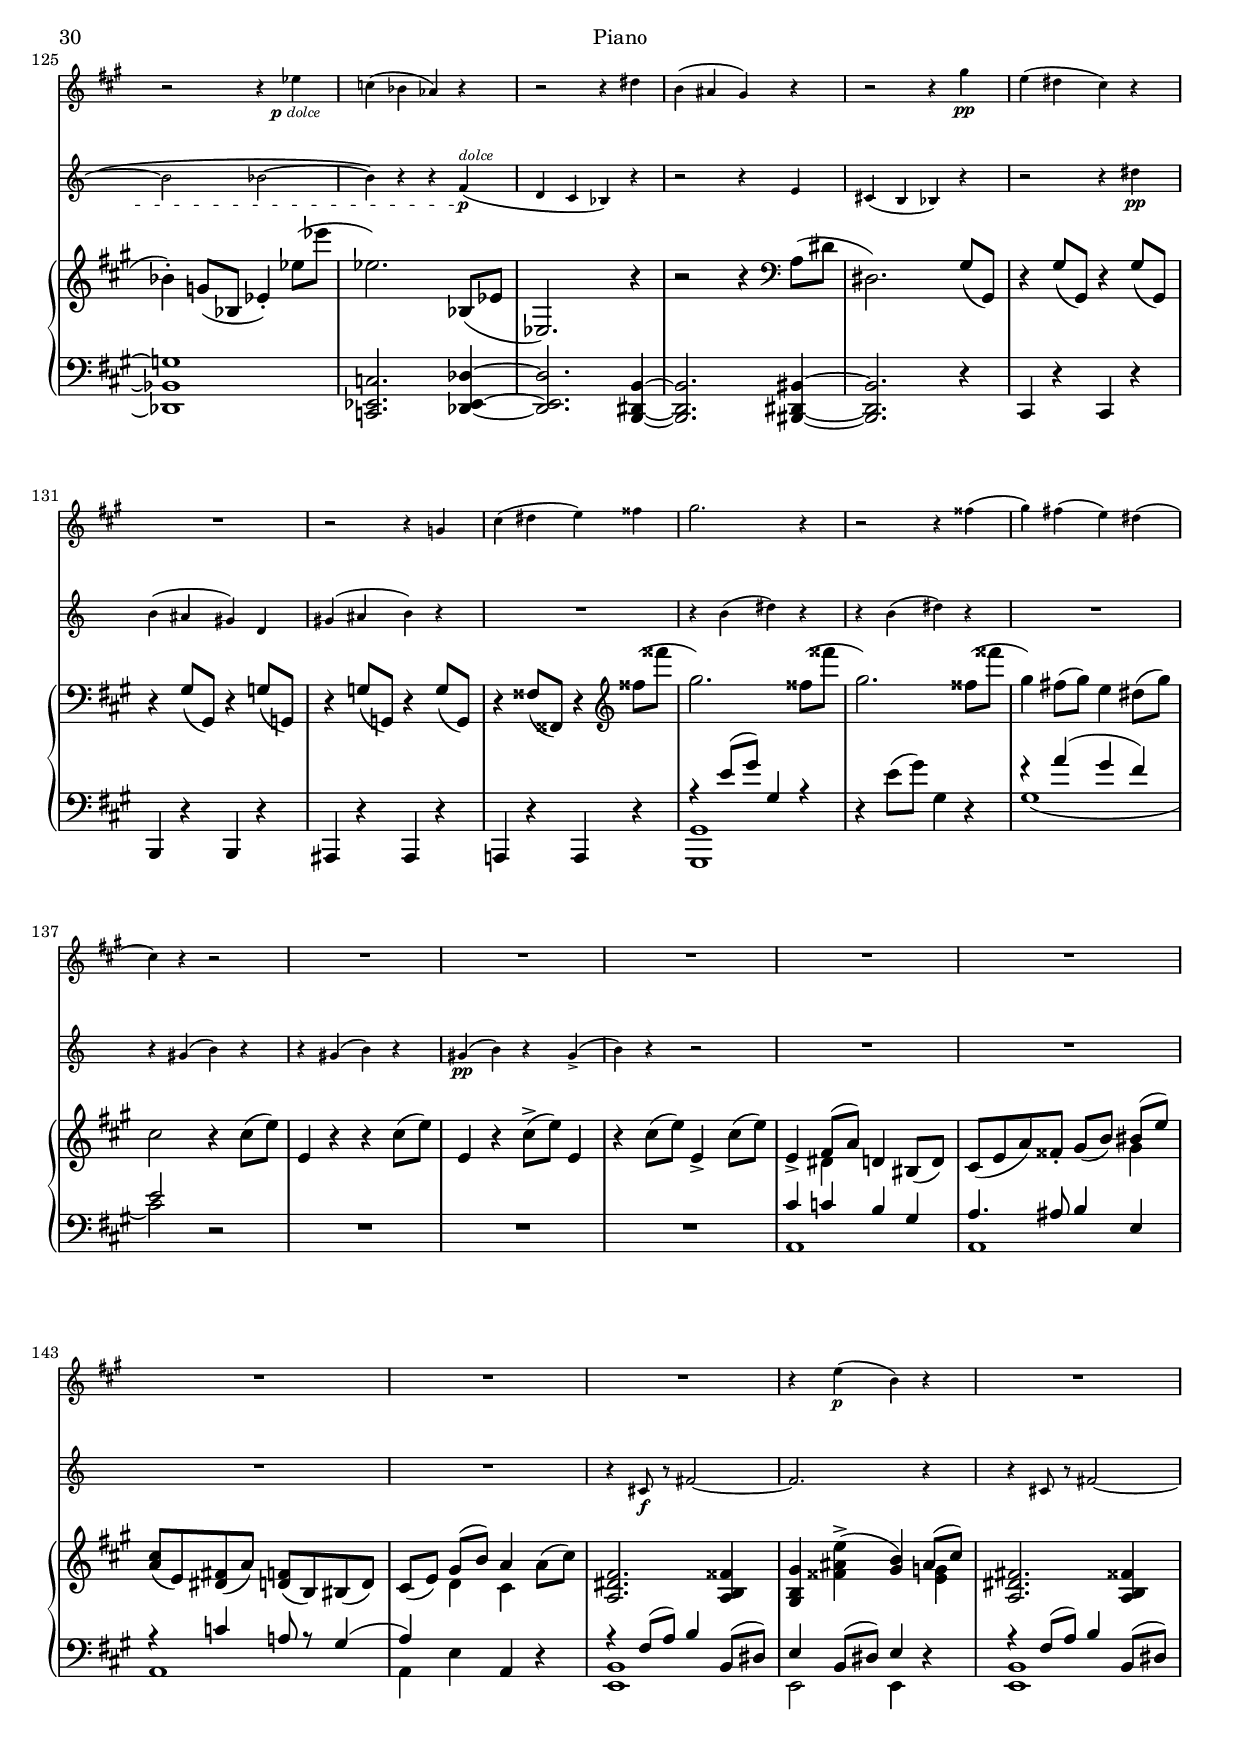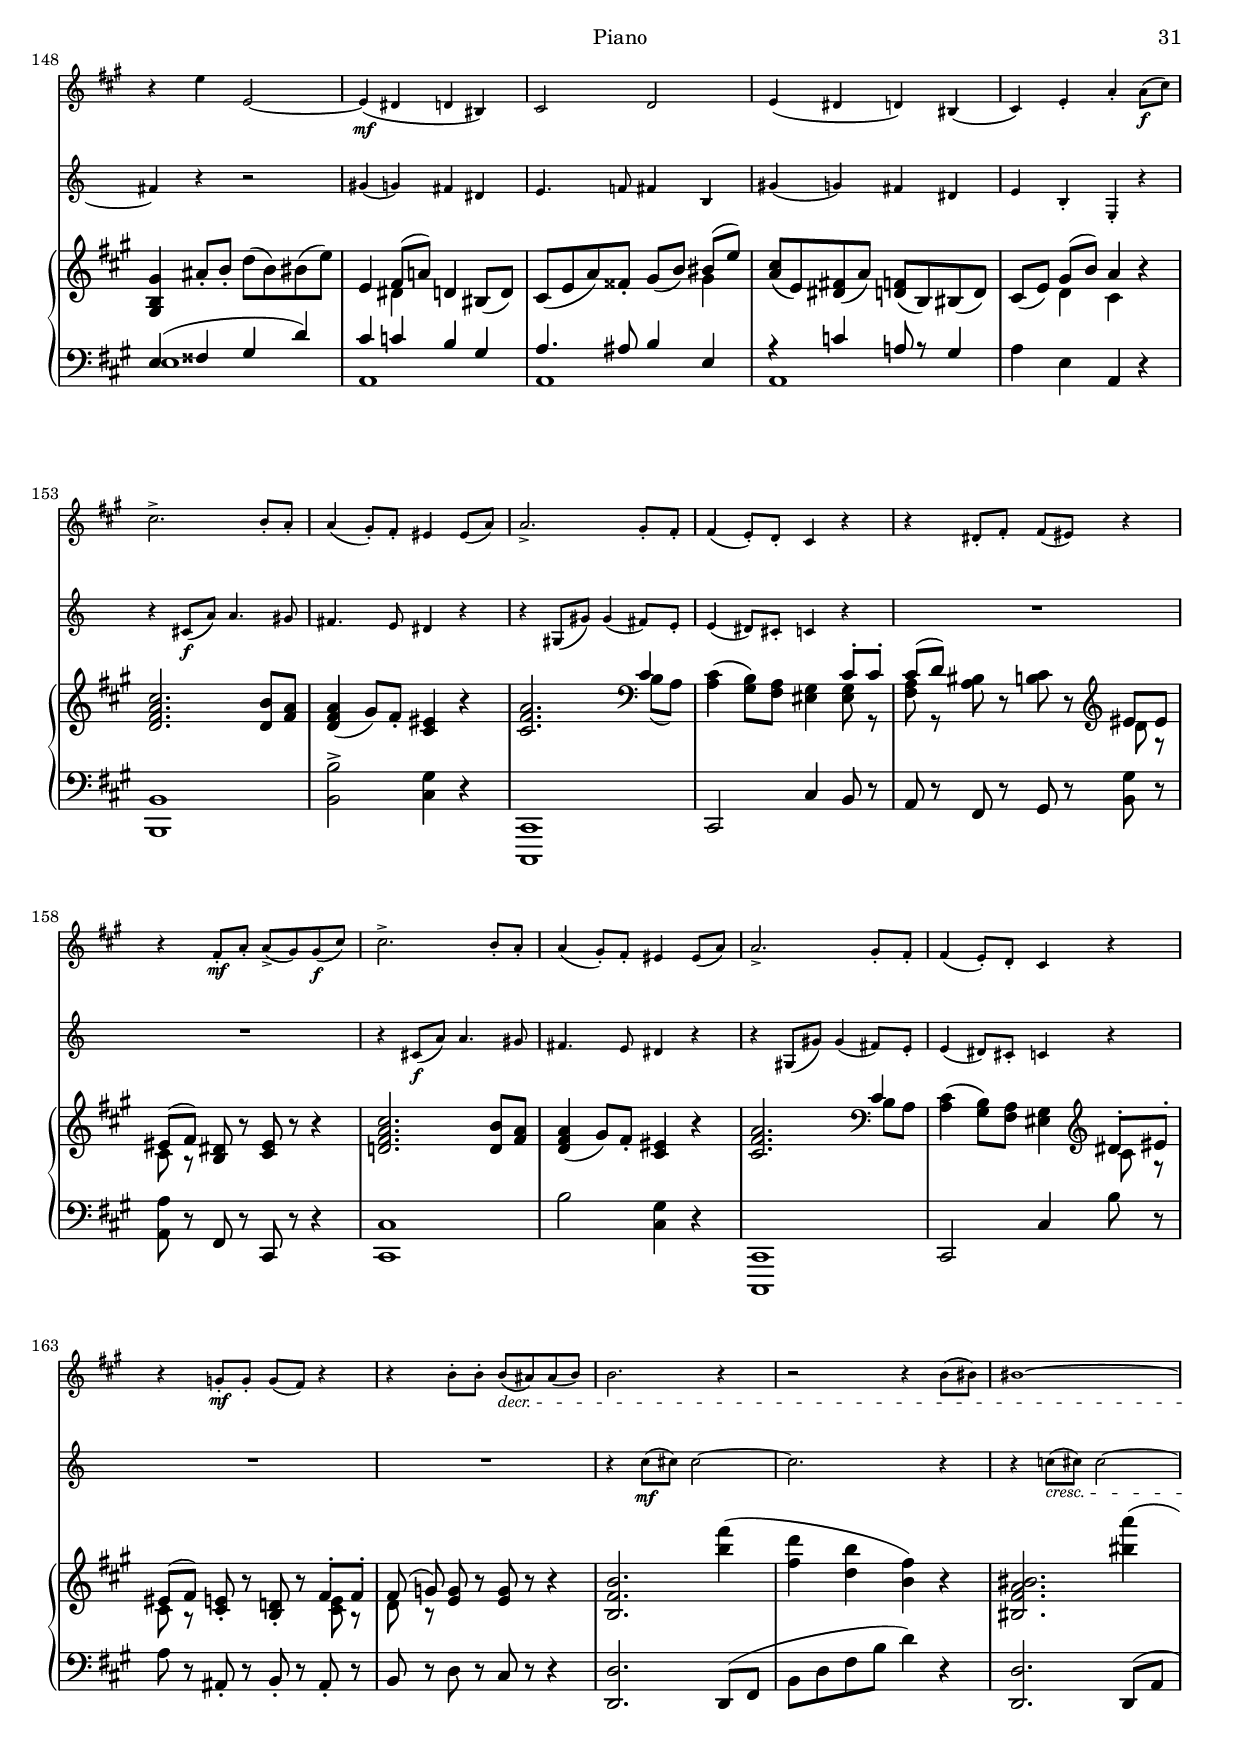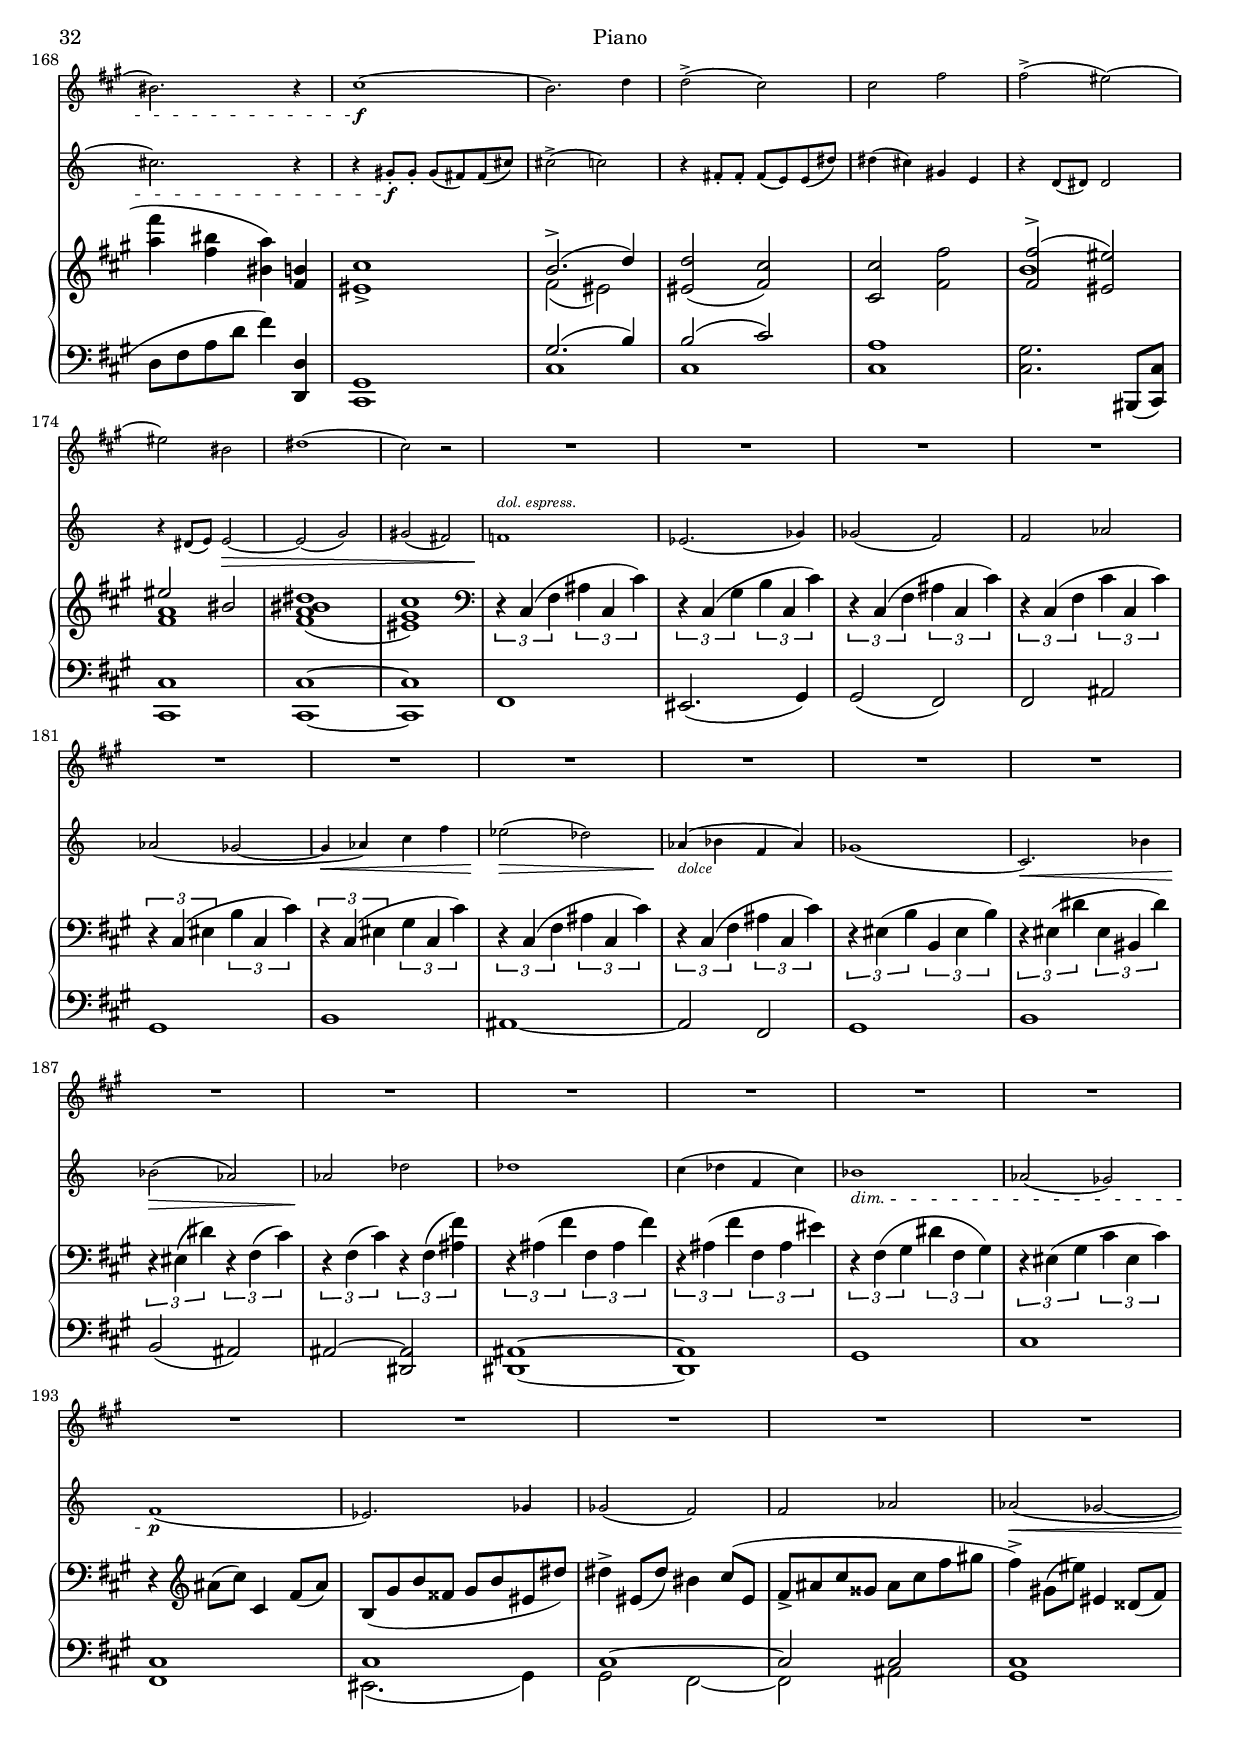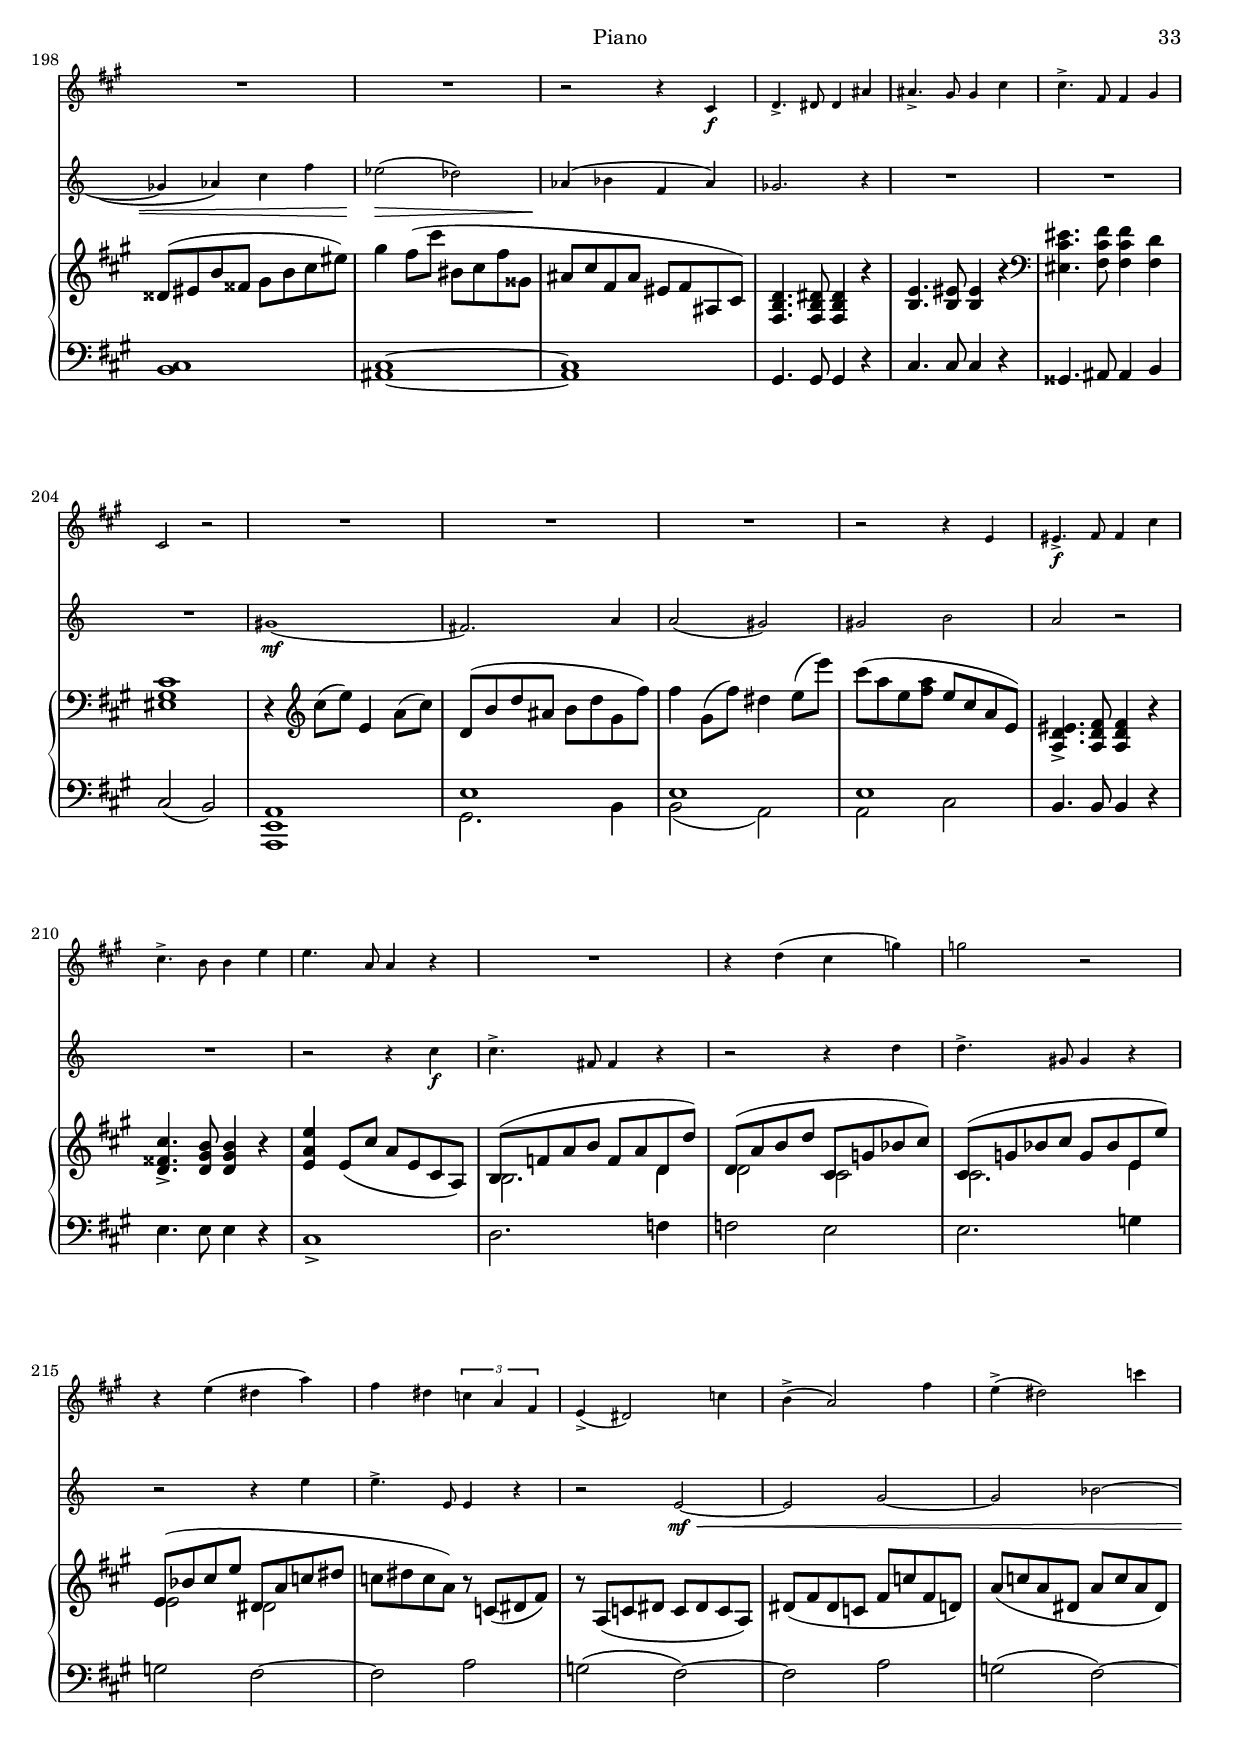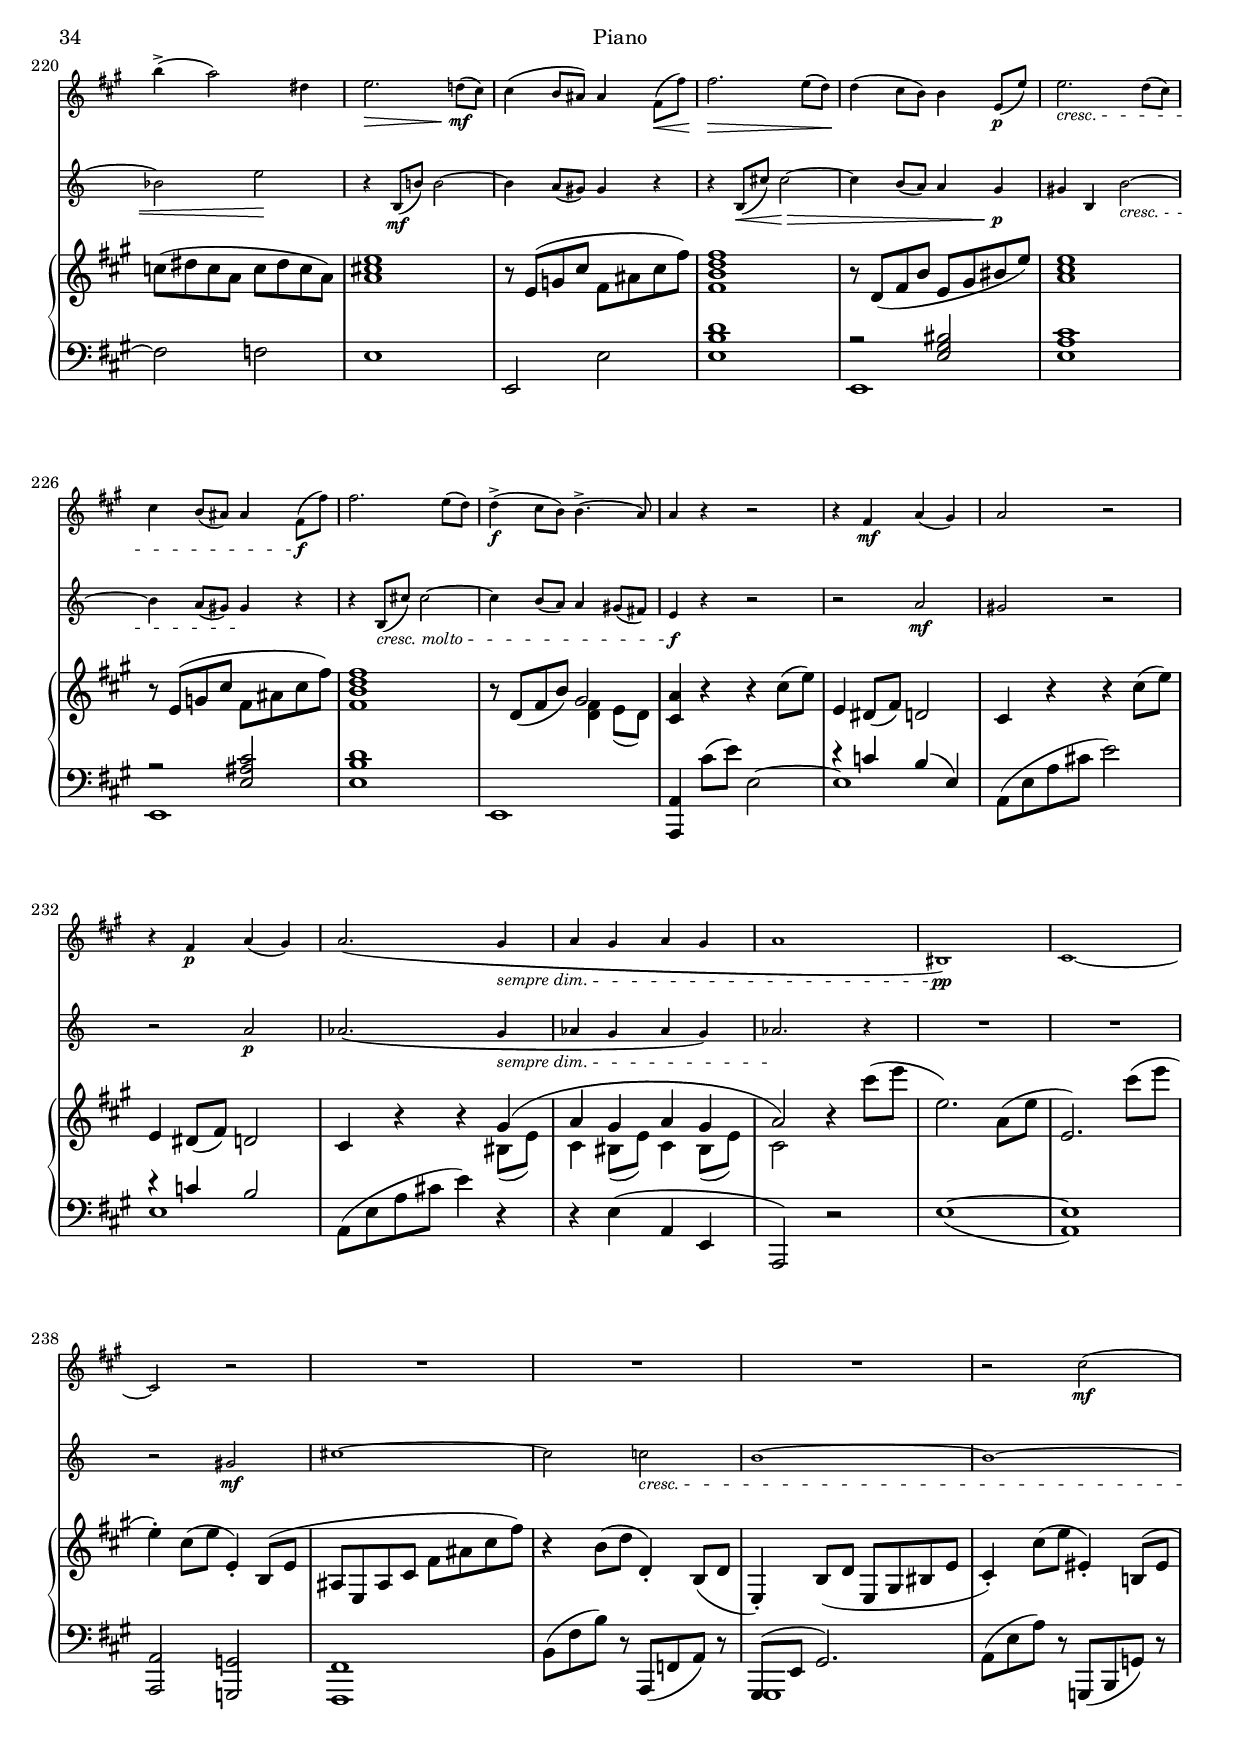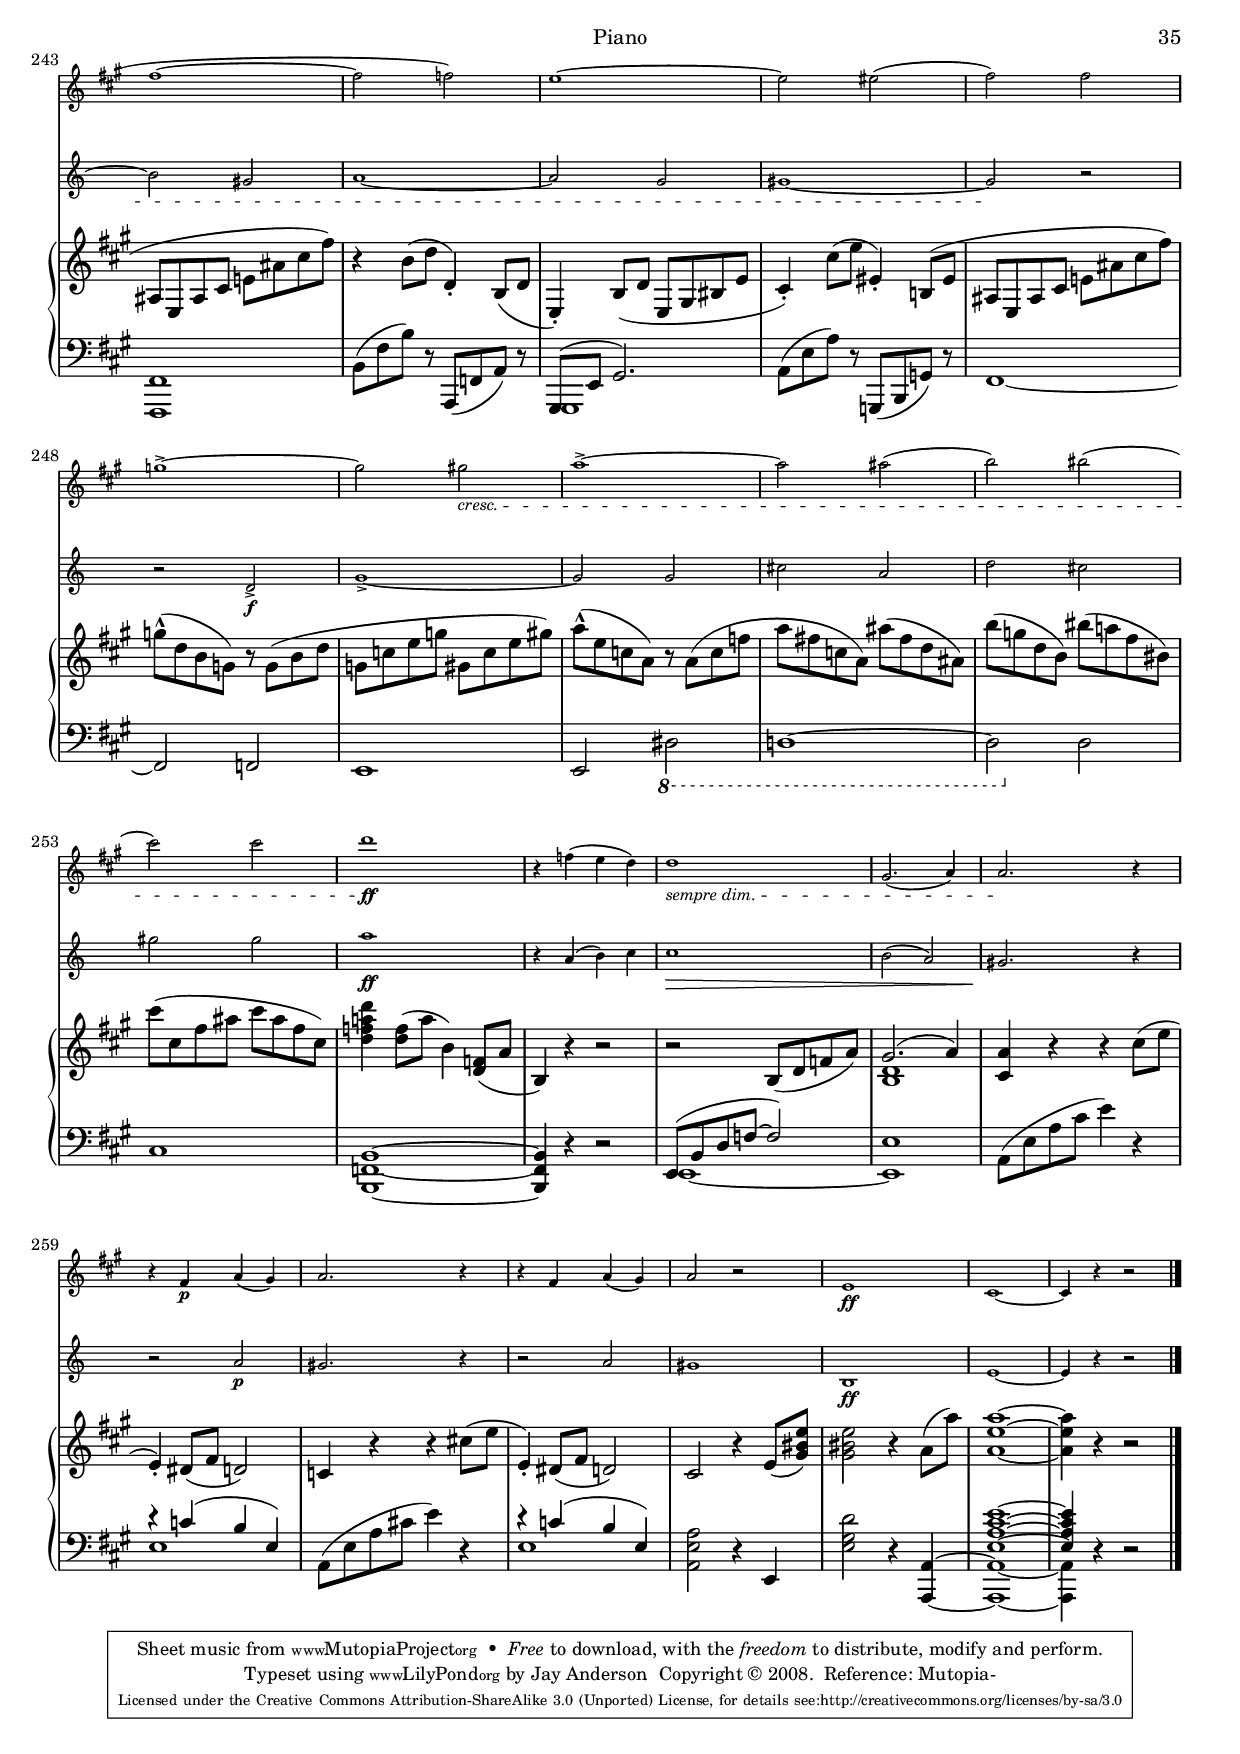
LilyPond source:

\version "2.13.5"

\version "2.13.5"

\include "defs.lyi"

hornMvtI = \relative c'
{
  \transposition f
  R1*2 |

  %repeat
  e2 r |
  R1*3 |
  b'1~\pp\< | b~ |
  b2 ais4.(\p cis8) |
  b2. c4~->\f |
  c a2-> fis4 |
  b-> b2 c8. fis16 |
  c4 a8. fis16 a4 fis8. a,16 |
  b4 b2 r4 |
  r4 b'8.\mf\> e16 b4 g8. e16 |
  g4 g2 r4\! |
  r4 b8.\p e16 b4 g8. e16 |
  g2 r |
  R1 |
  r4 a8. fis16 a2~ |
  a1 |
  r4 b8.\mf g16 b2~ |
  b cis4.( d8) |
  d2 r |
  R1 |
  r4 b8.\mf\> g16 b4 g8. b,16\! |
  \dimTextDecr
  e1\> | d~ | d2 r\! |
  \dimHairpin
  R1*6 |
  g4(--_\mdolce a-- g-- a--) |
  c4( b8.) d16 b2~( |
  b4 a) g e |
  e( fis) a2~(\< |
  a4 g) g a |
  c4(\> b8.) d16 b2~( |
  b4( \acciaccatura b8 d4)->\p cis4. fis,8 |
  cis'1( |
  b4) r r2 |
  R1*6 |
  r4 c8.\f a16 c4 a8. c,16 |
  fis1 |
  r4 cis'8. bes16 cis4 bes8. cis,16 |
  g'1~\> |
  g4\p a_\mdolce g a |
  c4( b8.) d16 b2~ |
  b4 a-.( g-. e-.) |
  g( fis) d2 |
  g4\< a g a |
  c4(\! b8.) e16 d2~( |
  d4 c b) e, |
  a1(\> |
  g4)\! r r2 |
  R1 |
  r2 r4 e'4(\p |
  d) r r d,~ |
  d r r d~\pp |
  d ees( d) ees(

  %first ending
  d1)( | dis) |

  %second ending
  d2.\repeatTie d8.\mf e16 |

  d2. d'8.\f e16 |
  d4 c8. a16 c4 a8. gis16 |
  b4 b2 f'8. g16 |
  f4 e8. c16 e4 g8. a16 |
  g4 f8. d16 f4 r |
  r e,8.\ff d16 f4 r |
  r e8. d16 f4 r |
  \dimTextDim
  r8 e-.\ff^\markup{\italic "un poco pesante"} d-. f-. e-. d-. f-.\> e-. |
  \dimHairpin
  e4\p r r2 |
  R1*2 |
  r2 r4 gis(\p |
  a) e'2 f4~( |
  f e8) b d4( c8) b |
  a4. a,8\< c( e) a c |
  c2(\> b4)\! r |
  R1 |
  r2 r8 f\mf\< f f |
  \repeat tremolo 4 f8\f \repeat tremolo 4 f8 |
  \repeat tremolo 4 f8 \repeat tremolo 4 f8 |
  e4 r r2 |
  des'4\f c des c |
  ees( d8.) f16 ees2 |
  f4 e f e |
  g fis8. fis16 f2 |
  R1*2 |
  R1 | %cal.
  R1*3 |
  r2 a,2~\p |
  a4 b a b |
  d( cis8.) e16 cis2~( |
  cis4 b) a-.( fis-.) |
  \crescTextCresc
  a(\< gis) b-.( a-.) |
  \crescHairpin
  cis( b) fis'2~ |
  fis4 a2(\f c,4) |
  cis r r2 |
  R1*5 |
  r4 b4.->\ff b,8-> d-> f-> |
  \times 2/3 {gis8(\> d) f-.} \times 2/3 {gis8( b) ais-.} cis8( b) ais b |
  b4(\p cis) b--(\< cis--) |
  e( dis) gis2~(\f |
  gis4\> fis) dis b |
  dis2( cis)\! |
  R1*2 |
  c4-.(\pp b-. c-. b-.) |
  \crescTextCresc
  d c2\< b8. d16 |
  \crescHairpin
  b4 a2 g4 |
  e'4 d2 c8. e16 |
  c4 b2 a4 |
  fis'8(\f e4) e8 d( c4) c8 |
  b8( a) b-. g-. fis( e) g-. e-. |
  dis4 r r2 |
  R1*4 |
  r2 b'~\pp |
  b1~ | b~\< |
  b2 ais4.( cis8) |
  b2. c4~\f |
  c a2 fis4 |
  b4 b2 c8. fis16 |
  c4 a8. fis16 a4 fis8. a,16 |
  b4 b2 r4 |
  R1*10 |
  r4 dis'8.\f\> b16 dis4 b8. dis,16 |
  fis2\! r |
  R1 |
  \times 2/3 {r4 fis\p b} \times 2/3 {ais4( g) ais} |
  b1~ |
  b4( a8.) c16 a2~( |
  a4 g) fis c |
  e2( dis) |
  R1 | %cal.
  R1*6 | %a tempo
  dis1~(\p |
  dis2 gis4) r |
  R1*7 |
  cis4\pp dis_\mdolce cis dis |
  fis4( f8.) aes16( f2~) |
  f4 ees des bes |
  bes( c) ees r |
  R1*5 |
  r2 r4 c~->\f |
  c a2-> f4 |
  c'1~ | c~ | c~ |
  c2 e~\mf |
  e2 e~\mf |
  \dimTextDecr
  e2\> e |
  \dimHairpin
  e1~\p |
  e4 e( b) g4~ |
  g g( e) g, |
  b1 |
  e,~\pp | e~ | e~ | e~ | e~ |
  e2 r |
  r4 b''(\pp g b,) |
  e1~ |
  e2 r |
}

hornMvtII = \relative c''
{
  \transposition f
  r8 r |
  r8 d-.\pp d-. d-. r r |
  r d-. d-. d-. r r |

  %repeat
  r8 e-.\pp e-. e-. r r |
  d4. r8 d-. d-. |
  d2.~ |
  d4.~ d8 d-.\mf d-. |
  d(-> g,) g-. g-. r r |
  r4. r8 e'-. e-. |
  e(-> a,) a-. a-. r r |
  R2. |
  r4. g8-.\p cis-. e-. |
  d-. r r d,-. f-. b-. |
  a-. r r r4. |
  r8 d-. d-. d-. r r |

  %end repeat
  R2. |
  f,,2.~\p\< | f~ | f |
  f~\f | f |
  R2.*2 |
  r4. r8 d''-.\p d-. |
  d-. r r r4. |
  R2.*2 |
  r4. r8 d-.\pp d-. |
  d-. r r r4. |
  r8 d-.\pp d-. d-. r r |
  r d-. d-. d-. r r |
  r e-. e-. e-. r r |
  d4. r8 d-. d-. |
  d2.~ |
  d4. r8 d-.\mf d-. |
  d(-> g,) g-. g-. r r |
  r4. r8 e'-. e-. |
  e(-> a,) a-. a-. r r |
  R2. |
  r4. g8-.\p cis-. e-. |
  d-. r r d,-. f-. b-. |
  a-. r r r4. |
  r8 d-. d-. d-. r r |
  R2. |
  f,,2.~\p | f~ | f~ | f~\f | f4. r |
  R2.*2 |
  r4. r8 d''-.\p d-. |
  d-. r r r4. |
  R2.*2 |
  r4. r8 d-. d-. |
  d-. r r r4. |
  r8 d-. d-.d-.\pp r r |
  r d-. d-. d-. r r |
  r8 e-. e-. e-. r r |
  d4. r8 d-. d-. |
  d2.~ |
  d4. r8 d-.\mf d-. |
  d(-> g,) g-. g-. r r |
  r4. r8 e'-. e-. |
  e(-> a,) a-. a-. r r |
  g'(-> g,) g-. g-. r r |
  r4. c |
  b8-. e-. g-. fis4( e8) |
  d4.( c) |
  b8 r r r g-. g-. |
  g-. r r r4. |
  R2.*2 |

  g,4.(\mf\< bes) |
  g'( ees) |
  c(\f f4 c'8) |
  c4.~ c8 r r |
  R2.*8 |
  d,2.~\p | d |
  g,~ |
  g4 r8 g'4.~->\mf |
  g(\< aes) |
  c(\> aes)\! |
  g2.~ |
  g4 r8 bes4.~\f |
  bes2. |
  cis |
  e~ | e~\< |

  %2/4
  \set Staff.timeSignatureFraction = #'(2 . 4)
  \scaleDurations #'(3 . 2)
  {
    e8(_\mespr f fis a) |
    g4.(\> f8)\! |
  }

  %6/8
  \set Staff.timeSignatureFraction = #'(6 . 8)
  f2.(\> bes,~) |
  bes2.~\p |
  bes4. r |
  g,4.(\f bes |
  g' ees) |
  c4.( f4 c'8) |
  c2.~\> |
  c(\p |
  bes) |
  bes~ |
  bes4 r8 bes,4.~(\f |
  bes des) |
  bes'( g) |
  d(\> g4 d'8) |
  d2.\! |
  R2.*3 |
  r4. r8 d-.\p d-. |
  d-. r r r4. |
  r r8 d-.\pp d-. |
  d-. r r r d-. d-. |
  d-. r r r4. |
  r8 d-. d-. d-. r r |
  r8 d-. d-. d-. r r |
  r8 e-. e-. e-. r r |
  d4.~ d8 d-. d-. |
  d2.~ |
  d4.~ d8\p d-. d-. |
  d(-> g,) g-. g-. r r |
  r4. r8 e'-. e-. |
  e(-> a,) a-. a-. r r |
  R2. |
  r4. g8-. cis-. e-. |
  d-. r r d,-. f-. b-. |
  a-. r r r4. |
  r8 d-. d-. d-. r r |
  R2. |
  f,,2.~\p\< | f~ | f~ | f~\f | f |
  R2.*2 |
  r4. r8 d''-. d-. |
  d-. r r r4. |
  R2.*2 |
  r4. r8 d-. d-. |
  d-. r r r4. |
  r8 d-. d-. d-.\pp r r |
  r8 d-. d-. d-. r r |
  r8 e-. e-. e-. r r |
  d4. r8 d-. d-. |
  d2.~ |
  d4. r8 d-.\mf d-. |
  d(-> g,) g-. g-. r r |
  r4. r8 e'-. e-. |
  e(-> a,) a-. a-. r r |
  g'(-> g,) g-. g-. r r |
  r4. c |
  b8-. e-. g-. fis4( e8) |
  d4.( c) |
  b8 r r r4. |
  r8 g,-. g-. g-. r r |
}

hornMvtIII = \relative c
{
  \transposition f
  R1*4 |
  \clef "bass^8"
  g1~\f\> | g2. r4\! |
  \clef treble
  e''2\p^\mespr d4.( f8) |
  f4(\< e) e g |
  g(\> f4. g8\<) b-.( e-.) |
  d4(\f\> c) g8(\p a e g) |
  f2( b,4.) a'8 |
  a4(\< g) g--( c--) |
  c2\> b8( c e, b') |
  a2(\p g4) f |
  e2(\mf d4.) f8 |
  f4( e) e\< g |
  g(\> f4. g8)\< b-.( e-. |
  d4(\> c) g8(\!_\mdolce a e g) |
  f2( b,4.) a'8 |
  a4( g) g c |
  d,2 f4( e8) d |
  c2. r4 |
  R1*7 |
  c2\< b8( c d g) |
  f2\f r |
  e2 c8( d e a) |
  aes4( g8.) c16 f,2 |
  g ees8( f g c) |
  des2-> c-> |
  b4(-> f8.) b16 c2 |
  r4 fis,2( g4) |
  gis4( f8.) gis16 a2 |
  bes4( e,8.) a16 bes2 |
  bes4(\> e,8.) a16 bes2 |
  b1~\p | b2.( a4) |

  %a tempo
  gis2_\mespr^\mdolce fis4.( a8) |
  a4( gis) gis b |
  b( a4. b8)\< dis( gis) |
  fis4(\f\> e2) d4 |
  cis2.\mf a4 |
  b2 cis |
  d2\f r4 gis,-^\f |
  d'1-^ |
  R1*4

  %rit
  R1 |

  %a tempo
  e,2\ff d4. f8 |
  f4( e) e g |
  g( f4. g8)\< b-.( e-.) |
  d4(\> c) g8(\! a e g) |
  f2( b,4.) a'8 |
  a4( g) g c |
  c2 b8( c e, b') |
  a2(\> g4) f |
  e1\p |
  a4( g f e) |
  d2 e4.( c8) |
  b4( a b2) |
  c8( d e g) g2 |
  a( g) |
  g1 |
  c,8 c4 c c c8 |
  c2( b) |
  c1 |
  c2( b4) g |
  g2 r8 g'(\p\<^\mmaespr b e) |
  d4(\> c)\! g8( a e g) |
  \dimTextDecr
  f2\< b,4.( c8) |
  \dimHairpin
  c1~\pp | c\fermata |
}

hornMvtIV = \relative c
{
  \transposition f
  r4 |
  e1~\p | e~ | e~ | e2. r4 |
  gis'4(\mf g fis)\f dis |
  e4. f8 fis4 b, |
  gis'( g fis dis |
  e) b-. e,-. r |
  r4 cis'8\f r fis2~\> |
  fis2. r4\! |
  r4 cis8 r fis2~\> |
  fis4 r4 r2 |
  gis4(\mf g fis dis |
  e4.) f8 fis4 b, |
  gis'( g fis dis |
  e) b-. e,-. r |
  r4 cis'8(\f a') a4. gis8 |
  fis4. e8 dis4 r |
  r4 gis,8( gis') gis4( fis8-.) e-. |
  e4(\> dis8-.) cis-. c4\! r |
  R1*2 |
  r4 cis8(\f a') a4. gis8 |
  fis4. e8 dis4 r |
  r4 gis,8( gis') gis4( fis8-.) e-. |
  e4(\> dis8-.) cis-. c4\! r |
  R1*2 |
  r4 c'8(\f cis) cis2 |
  r4 dis8( e) e2 |
  e1~\sfpp | e |
  b,~\p | b~ |
  b4 gis'8(\mf b) b,2~ |
  b2. r4 |
  r4 gis'8( b) cis,2~ |
  cis2. r4 |
  r4 f8( fis) fis2 |
  r4 g8(\f\> gis) gis4 f |
  fis dis e fis |
  gis fis e f |
  e2.\! r4 |
  R1*2 |
  r2 r4 fis4\f |
  g4.-> gis8 gis4 dis' |
  dis4.-> cis8 cis4 fis |
  fis4.-> b,8 b4 cis |
  fis,2. r4 |
  R1*3 |
  r2 r4 b4\f |
  c4.-> cis8 cis4 gis' |
  gis4.-> fis8 fis4 b, |
  c4.-> cis8 cis4 gis' |
  gis4.-> fis8 fis4 r |
  R1*2 |
  r2 r4 f,\mf |
  bes4.-> bes8 bes4 r |
  r2 r4 f |
  bes4.-> bes8 bes4 r |
  R1*3 |
  r4 fis\p f( fis) |
  r fis( f) fis\< |
  g4.->\f gis8 gis4 dis' |
  dis4.-> cis8 cis4 fis |
  fis4.-> b,8 b4 cis |
  fis,2. r4 |
  r2 r4 b\mf |
  b4. b8 b4 dis |
  fis,4. fis8 fis4 fis, |
  b2. r4 |
  r4 f'2(_\mdolce fis4) |
  dis2. r4 |
  r4 f2( fis4) |
  dis4 fis,( dis') fis,( |
  dis'1~) |
  dis2. r4 |
  b'1~\pp | b~ |
  %poco cal.
  b~ | b2. r4 |

  %a tempo
  R1*4 |
  r4 cis,8\mf r fis2~ |
  fis2. r4 |
  r cis8 r fis2~ |
  fis2. r4 |
  R1*2 |
  cis1~ |
  cis2. c4\f |
  a'2. a4 |
  fis'4.-> fis8 fis4 fis, |
  b4.-> b8 b2~ |
  b2. r4 |
  r4 b\f g( fis) |
  e d( c) b |
  a e'' c( b) |
  a g fis r |
  r c'( ees) r |
  r fis,( c') fis,, |
  b2 r |
  e,1~\f | \repeat unfold 5 e~ | e4. r8 r2 |
  r2 r4 a4\f |
  dis4.-> dis8 dis4 r |
  r2 r4 a |
  f'4.-> f8 f4 r |
  r f8(\mf aes) aes4 r |
  r4 aes8( b) b2~( |
  \dimTextDecr
  b1~\> |
  \dimHairpin
  b2 bes~ |
  bes4) r r f(\p^\mdolce |
  d c bes) r |
  r2 r4 e |
  cis( b bes) r |
  r2 r4 dis'\pp |
  b( ais gis) d |
  gis( ais b) r |
  R1 |
  r4 b( dis) r |
  r4 b( dis) r |
  R1 |
  r4 gis,( b) r |
  r4 gis( b) r |
  gis(\pp b) r gis(-> |
  b) r r2 |
  R1*4 |
  r4 cis,8\f r fis2~ |
  fis2. r4 |
  r4 cis8 r fis2~ |
  fis4 r r2 |
  gis4( g) fis dis |
  e4. f8 fis4 b, |
  gis'( g) fis dis |
  e b-. e,-. r |
  r4 cis'8(\f a') a4. gis8 |
  fis4. e8 dis4 r |
  r4 gis,8( gis') gis4( fis8) e-. |
  e4( dis8) cis-. c4 r |
  R1*2 |
  r4 cis8(\f a') a4. gis8 |
  fis4. e8 dis4 r |
  r4 gis,8( gis') gis4( fis8) e-. |
  e4( dis8) cis-. c4 r |
  R1*2 |
  r4 c'8(\mf cis) cis2~ |
  cis2. r4 |
  \crescTextCresc
  r c8(\< cis) cis2~ |
  \crescHairpin
  cis2. r4 |
  r gis8-.\f gis-. gis( fis) fis( cis') |
  cis2->( c) |
  r4 fis,8-. fis-. fis( e) e( dis') |
  dis4( cis) gis e |
  r4 d8( dis) dis2 |
  r4 dis8( e) e2~\> |
  e( g) |
  gis( fis) |
  f1\!^\mdolceespr |
  ees2.( ges4) |
  ges2( f) |
  f aes |
  aes( ges~ |
  ges4\< aes) c f |
  ees2(\> des) |
  aes4(\!_\mdolce bes f aes) |
  ges1( |
  c,2.)\< bes'4 |
  bes2(\> aes) |
  aes2\! des |
  des1 |
  c4( des f, c') |
  \dimTextDim
  bes1\> |
  \dimHairpin
  aes2( ges) |
  f1(\p |
  ees2.) ges4 |
  ges2( f) |
  f aes |
  aes(\< ges~ |
  ges4 aes) c f |
  ees2(\> des) |
  aes4(\! bes f aes) |
  ges2. r4 |
  R1*3 |
  gis1(\mf |
  fis2.) a4 |
  a2( gis) |
  gis b |
  a r |
  R1 |
  r2 r4 c\f |
  c4.-> fis,8 fis4 r |
  r2 r4 d' |
  d4.-> gis,8 gis4 r |
  r2 r4 e' |
  e4.-> e,8 e4 r |
  r2 e~\mf\< |
  e g~ |
  g bes~ |
  bes e\! |
  r4 b,8(\mf b') b2~ |
  b4 a8( gis) gis4 r |
  r4 b,8(\< cis') cis2~\> |
  cis4 b8( a) a4 g\p |
  \crescTextCresc
  gis b, b'2~\< |
  \crescHairpin
  b4 a8( gis) gis4\! r |
  \set crescendoText = \markup {\italic "cresc. molto"}
  \set crescendoSpanner = #'text
  \override DynamicTextSpanner #'style = #'dashed-line
  r4 b,8(\< cis') cis2~ |
  \crescHairpin
  cis4 b8( a) a4 gis8( fis) |
  e4\f r r2 |
  r2 a2\mf |
  gis r |
  r a\p |
  \set decrescendoText = \markup {\italic "sempre dim."}
  \set decrescendoSpanner = #'text
  \override DynamicTextSpanner #'style = #'dashed-line
  aes2.( g4\> |
  \dimHairpin
  aes g aes g) |
  aes2.\! r4 |
  R1*2 |
  r2 gis\mf |
  cis1~ |
  \crescTextCresc
  cis2 c\< |
  \crescHairpin
  b1~ | b~ |
  b2 gis |
  a1~ |
  a2 g |
  gis1~ |
  gis2\! r |
  r d->\f |
  g1~-> |
  g2 g |
  cis a |
  d cis |
  gis' gis |
  a1\ff |
  r4 a,( b) c |
  c1\> |
  b2( a) gis2.\! r4 |
  r2 a\p |
  gis2. r4 |
  r2 a |
  gis1 |
  b,\ff |
  e~ |
  e4 r r2 |
}


\version "2.13.5"

\include "defs.lyi"

oboeMvtI = \relative c''
{
  R1 |
  r2 r4 e8.\ppdolce a16 |

  %repeat
  e4( c8.) a16 c4( a8.) c,16 |
  e4 e2( d8 c) |
  b(\< d f b) d8.( e32 d c8 b) |
  c4(\> e2) e8.\! a16 |
  e4( c8.) a16 c4( a8.) c,16 |
  e4 e2 e8( fis) |
  g( b e g) fis4.( dis8) |
  e2. f8.\f b16 |
  f4 d8. b16 d4 b8. d,16 |
  e4 e2 r4 |
  R1 |
  r2 r4 e'8.\mf\> a16 |
  e4( c8.) a16 c4( a8.) c,16 |
  e4 e2 e'8.\f a16 |
  e4( c8.) a16 c4( a8.) c,16 |
  e4 e2( d8 c) |
  b(\< d f d') c4.(\> fis,8)\! |
  g4( d2) r4 |
  R1 |
  r2 r4 c'8(\< b) |
  a(\f c e b') a4.( g8) |
  g4(\> b,) e2~ |
  \times 2/3 {e4( e,) d'} \times 2/3 {c( e,) b'} |
  b2( a~)( |
  \times 2/3 {a4 e)\pcongrazia g} \times 2/3 { \times 2/3 {fis8 g fis} d4 fis} |
  g2 r |
  R1*16 |
  eis4--(\p fis-- eis-- fis--) |
  a( gis8.) b16 gis2~ |
  \crescTextCresc
  gis4-.\< a-.( gis-. a-.) |
  \crescHairpin
  c4( b8.) d16 b2~ |
  b4 d( bis) cis |
  e( cis) d f |
  b1~\f |
  b4 e,( f) b |
  c1~ |
  c4 eis,(\> fis) c' |
  g1~\p |
  g2. e8.(\pp g16 |
  e4) d-.( c-. a-.) |
  c( b) g2 |
  c4\< d c d |
  f(\f e8.) a16 g2~( |
  g4 f\> e) a, |
  d1( |
  c4)\! r r2 |
  R1 |
  r4 e(\p d) r |
  r e,( d) r |
  r e( d) r |
  R1 |

  %first ending
  R1 |
  r2 r4 e'8.\pp a16

  %second ending
  R1*5 |
  r2 r4 d,8.\f cis16 |
  e2. d8. cis16 |
  e2. r4 |
  r2 r4 cis,(\mf |
  d) a'2 bes4~ |
  bes( a8) e g4( f8) e |
  f4\< a2( d4) |
  d2(\> cis)\! |
  r4 a'( g8 f) e-.( d-.) |
  d4( cis4.)  bes8-.( a-. g-.) |
  f(\< a d f) a4.( d8) |
  d2(\> cis4) cis,(\mf |
  d2.) cis8.\f d16 |
  d2. r4 |
  r d8.\f ees16 ees4 r |
  r ees8.\< e16 e4 e8.f16 |
  f4\! r r2 |
  R1*3 |
  r4 b,\mf d cis |
  \crescTextCresc
  e4(\< dis8.) g16 g4( fis8.) bes16 |
  \crescHairpin
  bes8-.\ff\> a-. c4.( a8^\markup{\italic "a piacere"} fis ees |
  \times 2/3 {c8\mf a fis} \times 2/3 {ees d f)} ees8( d) g-.( ees-.) |
  ees4-.(^\mdolce f-. ees-. f-.) |
  aes4( g8.) bes16 g2~( |
  g4 f) ees c |
  ees2( d) |
  R1*7 |
  g4--(\f fis-- g-- fis--) |
  a( gis8.) b16 a2 |
  b4( ais) b-.( ais-.) |
  \crescTextCresc
  cis4(\< c8.) c16 ees4( d) |
  \crescHairpin
  f( e8.) aes16 aes4( g8.) b16 |
  b8-.\ff ais-. cis4-. r2 |
  R1*5 |
  gis,4--(\pp a-- gis-- a--) |
  c4( b8.) d16 b2~ |
  \crescTextCresc
  b4 c--(\< b-- c--) |
  \crescHairpin
  e4( d8.) f16 d4 c~ |
  c( b8.) d16 b4 a |
  f'( e8.) g16 e4 d~ |
  d( c8.) e16 c4 b |
  g'8(\f f) a-. f-. e( d) f-. d-. |
  c( b) c-. a-. g( f) a-. f-. |
  e4 r r2 |
  r r4 e'8.\mf a16 |
  \dimTextDecr
  e4( c8.)\> a16 c4( a8.) c,16 |
  \dimHairpin
  e4 e2( d8 c) |
  b(\p\< d f b) d8.(\! e32 d c8 b) |
  c4(\> e2) e8.\p a16 |
  e4( c8.) a16 c4( a8.) c,16 |
  e4 e2 e8( fis) |
  g( b e g) fis4.( dis8) |
  e2. f8.\f b16 |
  f4 d8. b16 d4 b8. d,16 |
  e4 e2 r4 |
  R1 |
  r2 r4 e'8.\mf a16 |
  e4( c8.) a16 c4( a8.) c,16 |
  e4 e2 e8 d |
  cis(\< e) g-.( cis-.) e8.(\! f32 e d8 cis) |
  d4(\> f2) f8.\!_\mdolce bes16 |
  f4( d8.) bes16 d4( bes8.) d,16 |
  f4\> f2 e8-.( d-.) |
  c(\p e) a-.( c-.) b4.( gis8) |
  \crescTextCresc
  c4.(\< a8) d4.( b8) |
  \crescHairpin
  e,( a) c-.( e-.) d4.( b8) |
  e4.( c8) fis4.( dis8) |
  gis1~\f\> |
  \times 2/3 {gis4(\pcongrazia b,) e} \times 2/3 { \times 2/3 {dis8( e dis} c4) dis} |
  e1~\> |
  e4\pp r r2 |
  R1*4 |
  r4 e(\pcalando d b) |

  \key a \major
  a4--( b-- a-- b--) |
  d4( cis8.) e16 cis2~( |
  cis4 b) a fis |
  fis( gis) b2~(\< |
  b4 a) a b |
  d4(\f cis8.) e16 cis2~ |
  cis4\> gis'( fis8 e) dis-.( cis-.) |
  bis4.(\mf dis8) cis4 r |
  R1*7 |
  cis1~\pp |
  cis2. ais8.(\ppp cis16 |
  ais4) gis fis dis |
  dis(\< eis) gis2~ |
  gis4 a--(\p gis-- a--) |
  cis4( b8.) d16 b2~ |
  \crescTextCresc
  b4 b(\< ais) b |
  \crescHairpin
  d4( cis8.) e16 cis4 d |
  f cis( d) f |

  \key a \minor
  bes2.\f f8. bes16 |
  f4 d8. bes16 d4 bes8. d,16 |
  f1~ |
  f4 r r2 |
  R1*4 |
  r2 r4 e'8.\p a16 |
  e4( c8.) e16 c4( a8.) c,16 |
  \dimTextDim
  e1~(\> |
  \dimHairpin
  e2 gis |
  a4)\pp r r2 |
  R1*4 |
  r2 r4 e'(\pp |
  a e c e,) |
  a1~ |
  a2 r |
}

oboeMvtII = \relative c''
{
  g8-.\pp g-. |
  g-. r r r g-. g-. |
  g-. r r r g-.\p g-. |

  %repeat
  g4.~-> g8 e-. e-. |
  g( f) e-. d-. r r |
  r a'-. a-. a( g') e-. |
  g->( f) e-. d-. r r |
  r4. r8 c-. c-. |
  c->( d,) d-. d-. r r |
  r4. r8 d'-. d-. |
  d->( f,) f-. f-. e-. d-. |
  c( e) c'-. b4( a8) |
  b,8( e) g-. fis4( e8) |
  d-. g-. d'-. e-. fis-. b-. |
  g-. r r r g,-. g-. |

  %end repeat
  g-. r r r4. |
  R2.*9 |
  r4. r8 g-.\p g-. |
  g-. r r r4. |
  R2. |
  r4. r8 g-.\pp g-. |
  g-. r r r g-.\p g-. |
  g-. r r r g-.\p g-. |
  g4.~-> g8 e-. e-. |
  g( f) e-. d-. r r |
  r a'-. a-. a( g') e-. |
  g( f) e-. d-. r r |
  r4. r8 c-. c-. |
  c->( d,) d-. d-. r r |
  r4. r8 d'-. d-. |
  d->( f,) f-. f-. e-. d-. |
  c( e) c'-. b4( a8) |
  b,8( e) g-. fis4( e8) |
  d8-. g-. d'-. e-. fis-. b-. |
  g-. r r r g,-. g-. |
  g-. r r r4. |
  R2.*9 |
  r4. r8 g-.\p g-. |
  g-. r r r4. |
  R2. |
  r4. r8 g-.\pp g-. |
  g-. r r r g-.\p g-. |
  g-. r r r g-.\p g-. |
  g4.~-> g8 e-. e-. |
  g( f) e-. d-. r r |
  r8 a'-. a-. a( g') e-. |
  g( f) e-. d-. r r |
  r4. r8 c-. c-. |
  c(-> d,) d-. d-. r r |
  r d d d d'-. d-. |
  d4-> r8 r b8-. a-. |
  g-. c-. f-. e4( d8) |
  c8 r r r4. |
  g8-. c-. g'~ g a-. b-. |
  c r r r4. |
  R2.*3 |

  \key aes \major
  R2.*7 |
  r4. ees,,4.~(\f |
  ees ges) |
  ees'( c) |
  g( c4 g'8) |
  g2. |
  R2.*5 |
  r4. des, |
  c( ees4 ees'8) |
  ees2. |
  r4. ges,\mf\< |
  ges'( ees) |
  a,(\f ees'4 a8) |
  a2.~( |

  %2/4
  \set Staff.timeSignatureFraction = #'(2 . 4)
  \scaleDurations #'(3 . 2)
  {
    a8_\mespr bes b d) |
    c4.( bes8) |
  }

  %6/8
  \set Staff.timeSignatureFraction = #'(6 . 8)
  bes2.(\> |
  ees,)\! |
  R2.*2 |
  c,4.(\f ees |
  c' aes) |
  f( bes4 f'8) |
  f2. |
  R2.*3 |
  r4. ees,~( |
  ees ges) |
  ees'( c) |
  g( c4 g'8) |
  g2. |
  R2.*3 |

  \key a \minor
  r8 g,-.\p g-. g-. r r |
  R2. |
  r8 g-. g-. g-. r r |
  R2. |
  r4. r8 g-.\pp g-. |
  g-. r r r g-. g-. |
  g-. r r r g-.\p g-. |
  g4.~-> g8 e-. e-. |
  g( f) e-. d-. r r |
  r a'-. a-. a( g') e-. |
  g( f) e-. d-. r r |
  r4. r8 c-. c-. |
  c->( d,) d-. d-. r r |
  r4. r8 d'-. d-. |
  d->( f,) f-. f-. e-. d-. |
  c( e) c'-. b4( a8) |
  b,8( e) g fis4( e8) |
  d-. g-. d'-. e-. fis-. b-. |
  g-. r r r g,-. g-. |
  g-. r r r4. |
  R2.*9 |
  r4. r8 g-.\p g-. |
  g-. r r r4. |
  R2. |
  r4. r8 g-.\pp g-. |
  g-. r r r g-. g-. |
  g-. r r r g-.\p g-. |
  g4.~-> g8 e-. e-. |
  g( f) e-. d-. r r |
  r a'-. a-. a( g') e-. |
  g( f) e-. d-. r r |
  r4. r8 c-. c-. |
  c->( d,) d-. d-. r r |
  r d d d d'-. d-. |
  d4-> r8 r b a |
  g( c) f-. e4( d8) |
  c8 r r r4. |
  g8-. c-. g'~ g a-. b-. |
  c r r r c,,-. c-. |
  c-. r r r4. |
}

oboeMvtIII = \relative c''
{
  \key f \major
  R1*2 |
  c2\p\< d4.( f8) |
  f4( e) f( a)
  a2(\f\> g4) b, |
  d2( c4 bes) |
  a\p r r2 |
  R1*15 |
  g2\mfsempre e8( f g c) |
  f,4( e8. g16 d4 c) |
  b2 c8( d e a |
  g8.) e16( fis8.) d16( g2) |
  g2\< e8( f g e') |
  d4(\> c8. a16 c4) g |
  e2\! d8( e f g) |
  g2( c,4) r |
  R1*2 |
  f2\f des8( ees f bes) |
  aes4( g8. c16 f,2) |
  r4 c8.( ges'16 f2) |
  e2 f |
  aes-> g |
  bes-> a |
  c2~( c8 b a) dis, |
  c'2(\> b8 a g) f |
  e2.\p r4 |
  R1*5 |
  fis2\mf gis4.( b8) |
  b4(\< ais) b( d) |
  d(\f cis) g'2~ |
  g4 r r2 |
  r4 d(\pp cis g') |
  g2. r4 |
  R1*2 |

  %rit
  R1 |

  %a tempo
  R1*8 |
  c,2\mf a8( bes c f) |
  bes,4( a8. c16 g4 f) |
  e2 f8( g a d |
  c8.) a16( b8.) g16( c2) |
  c2(\< a8( bes c a') |
  g4->(\> f8. d16 f4-> c)\! |
  a2_\mdolce g8( a bes c) |
  f,1 |
  bes2\mf g8( a bes g') |
  f1 |
  d2 c8( d e a) |
  g4(\> f) c2~ |
  c1~\p |
  \dimTextDecresc
  c4\> c bes4.( a8) |
  \dimHairpin
  a1~\pp |
  a |
}

oboeMvtIV = \relative c'
{
  \key a \major
  r4 |
  R1*4 |
  e4(\mf dis d bis) |
  cis2 d |
  e4( dis d bis |
  cis) d-. cis-. r |
  R1 |
  r4 e'(\p b) r |
  R1 |
  r4 e e,2~ |
  e4(\mf dis d bis) |
  cis2 d |
  e4( dis d bis) |
  cis e a-. a8(\f cis) |
  cis2.-> b8-. a-. |
  a4(\> gis8) fis-. eis4 eis8( a) |
  a2.->\p gis8-. fis-. |
  fis4( e8-.) d-. cis4 r |
  r dis8-.\p fis-. fis(-> eis) r4 |
  r fis8-.\mf a-. a(\> gis) gis(\f cis) |
  cis2.-> b8-. a-. |
  a4( gis8) fis eis4 eis8( a) |
  a2.-> gis8-. fis-. |
  fis4( e8-.) d-. cis4 r |
  \crescTextCresc
  r g'8-.\p\< g-. g( fis) r4\! |
  \crescHairpin
  r b8-.\mf b-. b(\< ais) ais( b) |
  b2.\f b8( bis) |
  bis2. bis8( a') |
  a1\sfpp |
  R1*2 |
  r2 r4 bis,8( e) |
  e,2. dis8(^\mespr\< e) |
  gis4(\> fis8 e) e4\! cis'8( e) |
  fis,2.-> eis8(\< fis) |
  ais4(\> gis8 fis) fis4\! fisis8(\< gis) |
  gis2. gis8( e') |
  e2.\f dis8( cis) |
  b4\> bis8( cis) cis4 gis8( a) |
  a4\! eis8( fis) fis4 cis(\p |
  e4.->) dis8 dis4 r |
  R1*6 |
  r2 r4 b''(\pdolce |
  gis e b) gis'( |
  e cis gis) e'(\< |
  b gis e) gis |
  gis2\> fis4 e |
  b2.\! r4 |
  R1*2 |
  r2 r4 gis''(\f |
  \dimTextDecresc
  e cis gis) e'(\> |
  \dimHairpin
  b gis e) gis |
  gis2( fis4) e |
  dis4\p r r2 |
  R1*10 |
  r2 r4 b''(\mf |
  gis e b) gis'( |
  e\> cis gis) e'( |
  b gis e) \acciaccatura gis8 fis4 |
  e2\! r2 |
  r4 cis'(_\mdolce e dis) |
  e2. r4 |
  r4 cis(\p\> e dis |
  e) dis( e) dis( |
  e1)\pp |
  R1*3 |

  %calando
  R1*2 |

  %a tempo
  R1*5 |
  r4 e(\mf b) r |
  R1 |
  r2 r4 e |
  e,( dis d) bis |
  cis2. fis'4\< |
  fis,( e d) cis |
  bis2.\! b4\f |
  f'4.-> f8 f4 f |
  d'4.-> d8 d4 r |
  r2 r4 e, |
  b'4.-> b8 b4 e |
  c( b a) a |
  f( e) d a'' |
  f( e) d c |
  b( a) gis r |
  r b( d) r |
  r d( b) d,~ |
  d2 r4 e'\fsempre |
  cis( bes a) g |
  f( e) d a'' |
  f( e d) c |
  bes( a) g2~ |
  g1~ |
  g2. r4 |
  R1*8 |
  r2 r4 ees'\pdolce |
  c( bes aes) r |
  r2 r4 dis |
  b( ais gis) r |
  r2 r4 gis'\pp |
  e( dis cis) r |
  R1 |
  r2 r4 g |
  cis( dis e) fisis |
  gis2. r4 |
  r2 r4 fisis( |
  gis) fis( e) dis( |
  cis) r r2 |
  R1*8 |
  r4 e(\p b) r |
  R1 |
  r4 e e,2~ |
  e4(\mf dis d bis) |
  cis2 d |
  e4( dis d) bis( |
  cis) e-. a-. a8(\f cis) |
  cis2.-> b8-. a-. |
  a4( gis8-.) fis-. eis4 eis8( a) |
  a2.-> gis8-. fis-. |
  fis4( e8-.) d-. cis4 r |
  r dis8-. fis-. fis( eis) r4 |
  r4 fis8-.\mf a-. a(-> gis) gis(\f cis) |
  cis2.-> b8-. a-. |
  a4( gis8-.) fis-. eis4 eis8( a) |
  a2.-> gis8-. fis-. |
  fis4( e8-.) d-. cis4 r |
  r g'8-.\mf g-. g( fis) r4 |
  \dimTextDecr
  r b8-. b-. b(\> ais) ais( b) |
  \dimHairpin
  b2. r4 |
  r2 r4 b8( bis) |
  bis1~ |
  bis2. r4 |
  cis1(\f |
  b2.) d4 |
  d2->( cis) |
  cis fis |
  fis->( eis~) |
  eis bis |
  dis1( |
  cis2) r |
  R1*23 |
  r2 r4 cis,4\f |
  d4.-> dis8 dis4 ais' |
  ais4.-> gis8 gis4 cis |
  cis4.-> fis,8 fis4 gis |
  cis,2 r |
  R1*3 |
  r2 r4 e |
  eis4.->\f fis8 fis4 cis' |
  cis4.-> b8 b4 e |
  e4. a,8 a4 r |
  R1 |
  r4 d( cis g') |
  g2 r |
  r4 e( dis a') |
  fis4 dis \times 2/3 {c4 a fis} |
  e4->( dis2) c'4 |
  b->( a2) fis'4 |
  e4->( dis2) c'4 |
  b->( a2) dis,4 |
  e2.\> d8(\mf cis) |
  cis4( b8 ais) ais4 fis8(\< fis') |
  fis2.\> e8( d) |
  d4(\! cis8 b) b4 e,8(\p e') |
  \crescTextCresc
  e2.\< d8( cis) |
  \crescHairpin
  cis4 b8( ais) ais4 fis8(\f fis') |
  fis2. e8( d) |
  d4->(\f cis8 b) b4.->( a8) |
  a4 r r2 |
  r4 fis\mf a( gis) |
  a2 r |
  r4 fis\p a( gis) |
  \set decrescendoText = \markup {\italic "sempre dim."}
  \set decrescendoSpanner = #'text
  \override DynamicTextSpanner #'style = #'dashed-line
  a2.( gis4\> |
  a gis a gis |
  a1 |
  bis,)\pp |
  cis1~ |
  cis2 r |
  R1*3 |
  r2 cis'(\mf |
  fis1~ |
  fis2 f) |
  e1~ |
  e2 eis( |
  fis) fis |
  g1~-> |
  \crescTextCresc
  g2 gis\< |
  \crescHairpin
  a1~-> |
  a2 ais( |
  b) bis( |
  cis) cis |
  d1\ff |
  r4 f,( e d) |
  d1\> |
  gis,2.( a4) |
  a2.\! r4 |
  r fis\p a( gis) |
  a2. r4 |
  r fis a( gis) |
  a2 r |
  e1\ff |
  cis~ |
  cis4 r r2 |
}


\version "2.13.5"

rightMvtI = \relative c'
{
  \repeat unfold 4
  {
    r4 <e c>8( f,) r4 <c'' e>4 |
  }
  r4 <d, b>8( g,) r4 <d'' f>4 |
  \repeat unfold 2
  {
    r4 <e, c>8( f,) r4 <c'' e>4 |
  }
  r4 <e, c>8( fis,) r2 |
  r4 <g' e>8( b,) <b a>2 |
  e,8( g b g' e4) r |
  \clef bass
  << {f4->} \\ {\times 2/3 {f8( b, f)} } >> r4
    << {d'4->} \\ {\times 2/3 {d8( b d,)} } >> r4 |
  \clef treble
  \times 2/3 {r8 e( gis} \times 2/3 {b e b'} \times 2/3 {e b e,)} r4 |
  \clef bass
  << {f4->} \\ {\times 2/3 {f8( b, f)} } >> r4
    << {d'4->} \\ {\times 2/3 {d8( b d,)} } >> r4 |
  r4 \clef treble s2. |
  \repeat unfold 2
  {
    r4 <c' a>8( f,) r4 <c'' e>4 |
  }
  r4 <c, e>8( a) r4 <c' e>8( a) |
  r4 <c, e>8( a) r4 \clef bass << {<b d>8( <a c>) | b2} \\ {fis4 | f2} >>
    <fis c'>8( d a' d |
  \clef treble
  b8 d g b d4) f,8.( e16) |
  \times 2/3 {e8( ais b} \times 2/3 {cis d f)}
    << {e4~( \times 2/3 {e4 b8)}} \\ {\times 2/3 {e8( e, f} \times 2/3 {fis d gis)} } >> |
  << {c4( e,)} \\ {a( e)} >> r2 |
  \clef bass
  \times 2/3 {r8 c,( e} \times 2/3 {a c g')} <fis c a>2 |
  \clef treble
  \times 2/3 {r8 g,( b} \times 2/3 {e g b)} <e b gis e>2~ |
  <e b gis e> <c a e> |
  << {b2( a~) | a} \\ {<e c>1~ | <e c>2} >> <fis c a>2 |
  <<
    {\times 2/3 {g'4( d) g} \times 2/3 {\times 2/3 {fis8( g fis} d4) fis}}
    \\
    {d2 c}
  >>
  \times 2/3 {g'4( b,) e} \times 2/3 {c fis, d'} |
  \times 2/3 {b4( d,) b'} \times 2/3 {\times 2/3 {c8->( d c} g4) c} |
  \times 2/3 {b4( g) b} \times 2/3 {a( ees) a} |
  \times 2/3 {d,4( b) d} \times 2/3 {\times 2/3 {a'8->( b a} ees4) a} |
  \times 2/3 {g4( d) g} \times 2/3 {f( c) f} |
  \times 2/3 {b,4( g) b} \times 2/3 {f'( c) f} |
  \times 2/3 {a,( f a} \times 2/3 {<b f> f b)} |
  <e, g c>4 <a d> <e g c> <a d> |
  <f' c a>4 <e c>2 <e b>8.( g16 |
  <e c g>4) <d a> <c g> <e, a> |
  <c e a>( <d g b>) <f b d>2~ |
  <f b d>4 <g c> <e g c> <a d> |
  <a c f> <g c e>2 <g ais e'>8.( g'16 |
  <g, b e>4) <b e g>( <a dis fis>) <fis a b> |
  <a b fis'>1 |
  <g b e>4 r r2 |
  <<
    {<c e>1 | <d e>1~ | <d e>8}
    \\
    {r8 e,4 e e e8~ | e e4 e e e8~ | e8}
  >>
  <e e'>4 <e e'> <e e'> <e e'>8~ |
  <e e'> <e e'>4 <f a b f'> <f a b f'> <f a b f'>8 |
  r <a b>4 <a b d> <a bis> <a cis>8 |
  r8 <a e'>4 <a cis> <a d> <d f>8 |
  <d f b>1~ |
  <d f b>8 <b d f>4 <b d e> <b d f> <d f b>8 |
  <ees fis c'>1~ |
  <ees fis c'>2 \clef bass <dis, c'>2 |
  <e g c>4( <f a d> <e g c> <f a d>) |
  \clef treble
  <a c f> << {e'2.~ | e4} \\ {<c g>2 <b g>4 | <c g>} >>
  \clef bass
  <f, a d>4-.( <e g c>-. <c e a>-.) |
  <e g c>( <d g b>) <b d g>2 |
  <e g c>4( <a d> <e g c> <a d>) |
  \clef treble
  <bes d f>4 <c e>8. a'16 <bes, e g>2~( |
  <bes e g>4 <a d f>) <g cis e> a |
  <<
    \new Voice {<f a d>4}
    {
      \change Staff=LH
      \voiceOne
      \times 2/3 {r8 r d(} \times 2/3 {f a \oneVoice \change Staff=RH c} \times 2/3 {b d f} \times 2/3 {b d b')} |
    }
  >> |
  <e, c'>4 \times 2/3 {e8( g e'} \times 2/3 {d f, a} \times 2/3 {b, d a'} |
  \times 2/3 {g e c} \times 2/3 {fis, c' e} \times 2/3 {d b f} \times 2/3 {d g f} |
  \times 2/3 {e g c} \times 2/3 {e8 g e'} \times 2/3 {d f, a} \times 2/3 {b, d a'} |
  \times 2/3 {g e c} \times 2/3 {fis, c' e} \times 2/3 {d b f} \times 2/3 {d g f} |
  \times 2/3 {e g e'} \times 2/3 {fis, c' e} \times 2/3 {d b f} \times 2/3 {d g f} |
  \times 2/3 {e g e'} \times 2/3 {d, g f} \times 2/3 {e g e'} \times 2/3 {d, g f}

  %first ending
  \times 2/3 {e8 c' e} \times 2/3 {c e, c} e2) |
  r8 e'( d d, e2) |

  %second ending
  \times 2/3 {e8( c' e} \times 2/3 {c e, c} e2) |

  \times 2/3 {r8 d'( e} \times 2/3 {d e, d} e2) |
  \times 2/3 {r8 cis'( e} \times 2/3 {d bes f)} \times 2/3 {r8 bes( c} \times 2/3 {bes d, cis} |
  \times 2/3 {e8( cis e,} \times 2/3 {a c e} \times 2/3 {a cis e)} \times 2/3 {g( e a} |
  \times 2/3 {g e a,} \times 2/3 {f' d g} \times 2/3 {f d a)} \times 2/3 {a'8( fis bes} |
  \times 2/3 {a fis c} \times 2/3 {bes' g c} \times 2/3 {bes g d)} <d e g d'>8. <cis cis'>16 |
  <e g cis e>4 \times 2/3 {a,,8( cis e} \times 2/3 {g e g)} <d' e g d'>8. <cis cis'>16 |
  <e g cis e>4 \times 2/3 {a,,8( cis e} \times 2/3 {g e g)} <d e g d'>8. <cis cis'>16 |
  <e g cis e>2. \clef bass <g, cis>4 |
  \repeat tremolo 6 <f d'>8 <f bes d> <f bes d> |
  <f bes d> <f bes d> \repeat tremolo 4 <e a cis>8 <g cis> <g cis> |
  \repeat tremolo 8 <f a d>8 |
  \repeat tremolo 4 <f gis d'> \repeat tremolo 4 <e a cis> |
  \repeat tremolo 6 <f a d> <f bes d> <f bes d> |
  <f bes d> <f bes d> <e a cis> <e a cis> <g bes cis> <g bes cis> <f a cis> <e g cis> |
  \repeat tremolo 8 <f a d>8 |
  \repeat tremolo 4 <f gis b d> <e a cis> <e a cis> <e g cis> <e g cis> |
  \repeat tremolo 6 <f bes d> <f cis'> <f cis'> |
  \repeat tremolo 6 <f bes d> \clef treble <d' bes' d>8. <ees bes' ees>16 |
  <ees bes' ees>4 <bes bes'>8. <bes' ees bes'>16 <bes ees bes'>4 <ees, bes' ees>8. <e bes' e>16 |
  <e bes' e>4 <bes bes'>8. <bes' e bes'>16 <bes e bes'>4 <bes, c>4 |
  \clef bass
  \repeat unfold 2 {r16 f( c' f,) r ges( c ges)} |
  \clef treble
  \repeat unfold 2 {r16 c( <ees ges> c) r c( <ees f> c)} |
  r d( <f aes> d) r d( <f g> d) r d( <f aes> d) r d( <f aes> d) |
  r f( <g bes> f) r e( <g a> e) r e( <g bes> e) r e( <g a> e) |
  r fis( <a c> fis) r fis( <a b> fis) r gis( <b d> gis) r gis( <b cis> gis) |
  r a( <c e> a) r a( <b dis> a) r c( <ees g> c) r c( <e fis> bes') |
  <bes, ees ges bes>8-. <a a'>-. <c ges' a c>4. r8 r4 |
  R1 |

  %a tempo
  <g, bes ees>4 <c f> <g bes ees> <c f> |
  <c ees aes> <ees g>2 <d g>8.( bes'16 |
  <bes, ees g>4) <c f>( <bes ees>) <aes c> |
  <g bes ees>2
  <<
    {\voiceOne <f d'~>2 | d'4}
    \new Voice {\voiceTwo bes4( gis)( | \voiceOne <fis a>)}
  >> \oneVoice <g b e> <fis a d> <g b e> |
  <b d g>( <a d fis>2) <cis fis>8.( a'16 |
  <a, d fis>4) <g b e>( <fis a d>) <g b> |
  \times 2/3 {d'8( e, g} \times 2/3 {e g cis} \times 2/3 {e g, cis} \times 2/3 {fis, c' dis)} |
  \times 2/3 {fis( c dis} \times 2/3 {b e g} \times 2/3 {b e g} \times 2/3 {b e b')} |
  b4 r4 \clef bass <d,,,, eis b'>2 |
  r16 fis( cis' fis,) r g( cis g) r fis( cis' fis,) r g( cis g) |
  \clef treble
  r16 cis( <e g> cis) r cis( <e fis> cis) r cis( <e g> cis) r cis( <e fis> cis) |
  r dis( <fis a> dis) r dis( <fis gis> dis) r dis( <fis a> dis) r dis( <fis a> dis) |
  r fis( <gis b> fis) r dis( <gis ais> eis) r eis( <gis b> eis) r eis( <gis ais> eis) |
  r g( <bes des> g) r g( <bes c> g) r a( <c ees> a) r a( <c d> a) |
  r bes( <des f> bes) r bes( <des e> bes) r des( <fes aes> des) r des( <fes g> b) |
  <b, e g b>8-. <ais ais'>-. <cis g' ais cis>4. r8 r4 |
  R1 |

  %a tempo
  <gis, b e>4 <a b fis'> <gis b e> <a b fis'> |
  <b dis a'> <b e gis> <cis dis cis'>2~ |
  <cis dis cis'>4 <b e b'> <ais e' gis>2 |
  << {<e' gis>2( <dis fis>)} \\ {b2.( a4)} >> |
  << {e'2 e} \\ {<b d>4( <a c>) <b d>4( <a c>)} >>
  \clef bass
  << {<f a>4( <e gis>) <f a>( <e gis>)} \\ {b2 b} >> |
  \clef treble
  <d' f>4-.( <c a'>-. <d f>-. <c a'>-.) |
  <g' a e'> <f a d>2 <e g c>4~ |
  <e g c> <d f b>2 <c e a>4 |
  <a' c f> <g b e>2 <f a d>4~ |
  <f a d> <e g c>2 <d f b>4 |
  <b' d>8( <a c>4) <a c>8 <g b>( <f a>4) <f a>8 |
  <e g>8( <d f>) <e g>-. <c e>-. <b d>( <a c>) <c e>-. <a c>-. |
  <gis b>4 r16 f'[ r d] r c[ r b r d r b] |
  \clef bass
  r a[ r gis r b r f] r e[ r d r c r b] |
  \clef treble
  \repeat unfold 2
  {
    \times 2/3 {r8 e''( a} \times 2/3 {e c a} \times 2/3 {c a c,} e4) |
  }
  \times 2/3 {r8 f'( b} \times 2/3 {f d b} \times 2/3 {d b d,} e4) |
  \times 2/3 {r8 c''( e} \times 2/3 {c a e} \times 2/3 {a e c} e4) |
  \times 2/3 {r8 e( a} \times 2/3 {e c a} \times 2/3 {c a c,} e4) |
  \times 2/3 {r8 e'( g} \times 2/3 {e g, e'} \times 2/3 {g, e g)} r4 |
  \times 2/3 {r8 e'( g)} b,4 \times 2/3 {r8 dis( b'} \times 2/3 {a, b fis)} |
  \times 2/3 {g8( b e} \times 2/3 {e, b' b,} \times 2/3 {g' g, e')} r4 |
  << {\times 2/3 {f8( b, f)}} \\ {f'4->} >> r4
    \clef bass
    << {d4->} \\ {\times 2/3 {d8( b d,)}} >> r4 |
  \clef treble
  \times 2/3 {r8 e( gis} \times 2/3 {b e b'} \times 2/3 {e b e,)} r4 |
  \clef bass
  << {f4->} \\ {\times 2/3 {f8( b, f)}} >> r4
    << {d'4->} \\ {\times 2/3 {d8( b d,)}} >> r4 |
  r4 \clef treble \times 2/3 {e'8( b' e} b8 e, d b) |
  r4 <c e>8( f,) r4 <c'' e>4 |
  r4 <c, e>8( f,) r4 <c'' e>4 |
  r4 <bes, cis e>8( fis) r4 <g' bes e>4 |
  r4 <bes, d>8( g) r4 <d'' f>4 |
  r4 <d, f>8( f,) r4 <d'' f>4 |
  r4 <d, f>8( f,) r2 |
  r4 <e' a c> r <d f gis b> |
  r <e a c> r <f b d> |
  r <a c e> r < b d> |
  e,8->( a c e) r4 <a, c dis fis> |
  <gis b e gis>1~ |
  <gis b e gis>4 r <fis c' dis>2 |
  <gis b e>1~ |
  <gis b e>2 <a, c> |
  <gis b>4 <a c> <gis b> <a c> |
  e'( <a, d>2.~) |
  <a d>2 <b f' b> |
  << e2. \\ {c2( b4)} >> e'4 |
  << e1 \\ {<a, a'>2( <gis gis'>)} >> |

  \key a \major
  <cis, e a>4 <fis b> <cis e a> <fis b> |
  <fis a d> <a cis>2 <gis cis>8.( e'16 |
  <a, cis>4) <fis b> <e a> <cis fis> |
  <a cis fis>( <b e gis>) <d gis b>2~ |
  <d b gis>4 <e a> <e a> <fis b> |
  <fis a d> <a cis>2 <fisis cis'>8.( e'16 |
  <e, gis cis>4) <gis cis e gis>2 <e gis>4 |
  <fis gis>2 <e gis>4 \times 2/3 {r8 gis e'} |
  \times 2/3 {dis cis gis} \times 2/3 {e dis cis} \times 2/3 {gis e dis} r4 |
  <<
    {
      d'4->( dis) d4->( dis) |
      fis->( eis8.) gis16 eis2~ |
      eis4 fis( eis fis) |
      a( gis8.) b16( gis2~) |
      gis4 <ais ais,> <cis cis,>( <b b,>) |
      <ais ais,>( <b b,>) <bis bis,>4.( <cis cis,>8) |
    }
    \\
    {
      d,8 <cis a> dis <cis a> d <cis a> dis <cis a> |
      fis <d b> eis <d b> eis[ <d b> r <d b>] |
      eis <d b> fis <cis a> eis <cis a> fis <cis a> |
      a' <fis cis> gis <f d> g[ <fis d> r <fis d>] |
      gis <f d> ais, <e' g> cis <g' a> b, fis' |
      ais, fis' b, fis' r <fis a>4. |
    }
  >>
  <cis' fis, ais,>4 eis8( dis' bis cis cis, eis |
  gis fis ais fis dis cis fis ais, |
  cis fis, dis gis fis cis ais dis |
  ais dis cis eis \acciaccatura eis8 gis8) eis cis gis |
  <<
    {
      gis'4( a gis a) |
      cis( b2.) |
      s4 b( ais b) |
      d( cis2) d4 |
      f cis( d) f |
    }
    \\
    {
      gis,8 <eis d b> a <fis d a> gis <eis d b> a <fis d a> |
      cis'[ <a f d> r <a f d>] r <a f d>[ r <a f d>] |
      b8\rest <a f d> b <a f d> ais <a f d> b <a f d> |
      d <g, e> cis <g e> r <g e> d' <a f> |
      f' <a, f> cis <g e> d' <a f> f' <a, f> |
    }
  >>

  \key a \minor
  <bes f' bes>2 <bes f bes,>~ |
  <bes f bes,>1 |
  r2 r4 f'8.( b16 |
  f4)
  <<
    {b,8.( f16 b4) f8.( b,16 | f'4)}
    \\
    {b,2 f4~ | f}
  >> f8.( b16 f4) r |
  \times 2/3 {r8 c''( f} \times 2/3 {c a f} \times 2/3 {a f a,} c4) |
  \times 2/3 {r8 cis'( f} \times 2/3 {cis a f} \times 2/3 {a f a,} cis4) |
  \times 2/3 {r8 d'( f} \times 2/3 {d a f)} \times 2/3 {r8 f'( a} \times 2/3 {f c a)} |
  \times 2/3 {r8 e'( a} \times 2/3 {e c e} \times 2/3 {c a e} \times 2/3 {a e c} |
  \times 2/3 {e c a} \times 2/3 {c a \change Staff=LH e} \times 2/3 {a e c} \times 2/3 {e c a)} |
  \change Staff=RH
  r2 <e' c' e>2~ |
  <e c' e>4 r <b' d e gis> r |
  <c e a> \times 2/3 {e'8( a c} \times 2/3 {bes f d} \times 2/3 {cis d f}
  \times 2/3 {e c a} \times 2/3 {fis a c} \times 2/3 {<gis b> e f} \times 2/3 {fisis gis c} |
  \times 2/3 {a c dis)} \times 2/3 {e( a c} \times 2/3 {bes f d} \times 2/3 {cis d f} |
  \times 2/3 {e c a} \times 2/3 {fis a c} \times 2/3 {<gis b> e f} \times 2/3 {fisis gis c} |
  \times 2/3 {a e f} \times 2/3 {fisis gis c} \times 2/3 {a e f} \times 2/3 {fisis gis c} |
  \times 2/3 {a e c} \times 2/3 {dis e a)} r4 \times 2/3 {b,8( c e)} |
  r4 \clef bass \times 2/3 {gis,8( a c)} r4 \times 2/3 {b,8( c e)} |
  R1*2 |
}

leftMvtI = \relative c,
{
  \clef bass
  \repeat unfold 4
  {
    << {a8( e') r4} \\ {a,2} >> <a' e'>2 |
  }
  << {a,8( f') r4} \\ {a,2} >> <a' f'>2 |
  \repeat unfold 2
  {
    << {a,8( e') r4} \\ {a,2} >> <a' e'>2 |
  }
  << {ais,8( g') r4} \\ {ais,2} >> <ais' e' g>2 |
  << {b8( g') r4} \\ {b,2} >> <b b,>2 |
  e2. << {\times 2/3 {f8( b f')}} \\ {f,4->} >> |
  r4 << {\times 2/3 {d8( b' d)}} \\ {d,4->} >>
    r4 << {\times 2/3 {b8( f' b)}} \\ {b,4->} >> |
  e,2. << {\times 2/3 {f8( b f')}} \\ {f,4->} >> |
  r4 << {\times 2/3 {d8( b' d)}} \\ {d,4->} >>
    r4 << {\times 2/3 {b8( f' b)}} \\ {b,4->} >> |
  <<
    {
      \times 2/3 {e8->_( b' e} %NOTE: Cross staff weirdness here if we let the slur be above. Accent and slur endpoint both end up in right hand.
        \change Staff="RH" \times 2/3 {e' b' e} b8) e,-.( d-. b-.) |
        \change Staff="LH"
    }
    \\
    {
      e,,1 |
    }
  >> |
  \repeat unfold 2
  {
    << {a,8( e') r4} \\ {a,2} >> <a' e'>2 |
  }
  << {g,8( e') r4} \\ {g,2} >>
    << {<g' a>8( e') r4} \\ {<g, a>2} >> |
  << {fis,8( e') r4} \\ {fis,2} >>
    << {d'8( d') r4} \\ {d,2} >> |
  << {gis2( a | b2.) <a f'>4} \\ {gis4 d a' d, | r d2.} >> |
  << {<gis e'>2. r4} \\ {r4 d2 d4} >> |
  \times 2/3 {d8( a' c} \times 2/3 {e8 a c} e4) r |
  d,,2 \grace {cisis16[( dis]} \afterGrace dis2\trill {cisis16[ dis]} |
  e2) \times 2/3 {c8( gis' e'} \times 2/3 {gis b e)} |
  << {<gis, b>2->( <a c>)} \\ {c,1} >> |
  d1 |
  d, |
  \clef treble
  << {g''2( a) | g( a)} \\ {<d, g,>1 | <d g,>} >> |
  \clef bass
  << {\times 4/6 {g,,8 d' g b d g} e2( | d2)} \\ {g,,2( g'~) | g} >>
    \times 2/3 {c,,8( fis c' fis c'4)} |
  <b d, g,>2 \times 2/3 {c,,8( fis c' fis c'4)} |
  <g b>2 \times 2/3 {a8( d, g,4) r} |
  \times 2/3 {g8( d g,4) r} \times 2/3 {a''8( d, g,4) r} |
  d'2 g, |
  c,8( g' f' g, c, g' f' g, |
  c, g' g' g,~ g) g( g' g, |
  c, g' f' g, e' g, c g |
  g,8) g'4 g g g8( |
  c, g' e' g, c, g' f' g, |
  c, g' g' g,~ g) g( c g |
  b,) b'4 b b b8 |
  << {r8 b4 b8( fis b cis dis)} \\ {e,1} >>
  e'8( ais, c b \times 2/3 {ais8 b fis} \times 2/3 {a g e)} |
  a,1~ |
  a4 <b b'>( <ais e' ais> <b b'>) |
  <d d'> <c c'>8.( e16) <c c'>2~ |
  <c c'>4 <d d'> <cis cis'> <d d'>8.( f16) |
  <d d'>4 <f f'>( <dis dis'>) <e e'> |
  <g g'>( <e e'>) <f f'> a |
  <gis gis,>1~ |
  <gis gis,>4 <fisis fisis,>4( <gis gis,>) <d d'> |
  <a a'>1~ |
  <a a'>2 <aes aes'> |
  <<
    \new Voice {\voiceTwo g1}
    {\voiceOne r8 g'4 g g g8~}
  >> | \oneVoice
  g8 g4 g g g8~ |
  <<
    {
      \voiceOne
      g8 g4 g g g8~ |
      g8 g4 g g g8 |
    }
    \new Voice
    {
      \voiceTwo
      c,1 | g |
    }
  >> | \oneVoice
  c8( g' f' g, c, g' f' g, |
  c, g' g' g,~) g( g cis, bes' |
  <<
    {\voiceTwo d,2) e4 f | g1 |}
    \new Voice {\voiceOne r8 a4 a a a8 | s2 g'|}
  >> | \oneVoice
  <g c,>4
  <<
    {g4( a <f d'>) | <e c'> d2. |}
    \\
    {c2.~ | c4 a( aes2) |}
  >>
  <<
    {
      c4 g'( a <f d'>) |
      <e c'> a,( aes g) |
      r a( aes g) |
      g( aes g aes) |
    }
    \\
    {
      <g c,>4 c2.~ |
      c4 c,2. |
      c1 |
      c |
    }
  >>

  %first ending
  <c g'>1 |
  <b e> |

  %second ending
  <c g'> |
  <bes d g> |
  <a' a,>2 << {<d f>4~( <d f>8. e16)} \\ a,2 >> |
  <a a,>2. <cis' e>4-> |
  <a, a,>4 <d' f>-> <a, a,> <ees'' fis>-> |
  <a,, a,> <d' g>-> <a, a,> << {\times 2/3 {bes,8( e bes')}} \\ bes,4 >> |
  \repeat unfold 2
  {
    << {\times 2/3 {a8( e' a)}} \\ a,2. >>
      << {\times 2/3 {bes8( e bes')}} \\ bes,4 >> |
  }
  a2.
  <<
    s4^\markup{\italic \bold {il Basso un poco marcato}}
    \repeat unfold 4
    {
      a'8.( bes16 |
      a4 f8. d16 f4 d8. f,16 |
      a4) a2
    }
  >>
  a'8.( bes16) |
  bes4 f8.( d16 f4) a8.( bes16) |
  bes4 f8.( d16 f4) <f bes f'>8. <ges bes ges'>16 |
  <ges bes ges'>4 <f bes, f>8. <ges bes, ges>16 <ges bes, ges>4 <ges ges'>8. <des des'>16 |
  <ges ges'>4 <ges ges,>8. des16 <ges ges,>4 <ges ges'> |
  <f f,>4-> <ges ges,> <f f,> <ges ges,> |
  <bes bes,>4-> <a a,>8. c,16 <a' a,>2 |
  <c c,>4-> <b b,> <c c,> <b b,> |
  <d d,>-> <cis cis,>8. e,16 <cis' cis,>2 |
  <e e,>4-> <dis dis,> <fis fis,> <eis eis,>8. <eis eis,>16 |
  <g g,>4-> <fis fis,> <bes bes,>-> <a a,>8. <des des,>16 |
  <des des,>8-. <c c,>-. <ees ees,>4. r8 r4 |
  R1 |

  %a tempo
  ees,,8( bes' aes' bes, ees, bes' aes' bes,) |
  ees,( bes' bes' bes,~ bes) bes( bes' bes, |
  ees, bes' aes' bes, g' bes,4) bes8~ |
  << {\voiceOne bes8 bes4 bes8~ bes2} \new Voice {\voiceTwo bes,1} >> | \oneVoice
  <<
    {
      r8 a'4 a a a8~ |
      r8 a4 a a a8~ |
      r8 a4 a a a8 |
    }
    \\
    {
      a,1 | a | a |
    }
  >> |
  a4 <a' a,>2 <a a,>4~ |
  <a a,> <g g,> <g' b e g>2~ |
  <g b e g>4 r <g, g,>2 |
  <fis fis,>4-> <g g,> <fis fis,> <g g,> |
  <b b,>4-> <ais ais,>8.( cis,16 <ais' ais,>2) |
  <cis cis,>4-> <bis bis,> <cis cis,> <bis bis,> |
  <dis dis,>4-> <cisis cisis,>8.( eis,16 <cisis' cisis,>2) |
  <f f,>4-> <e e,> <g g,>-> <fis fis,>8. <fis fis,>16 |
  <aes aes,>4-> <g g,> <ces ces,>-> <bes bes,>8. <d d,>16 |
  <d d,>8-. <cis cis,>-. <e e,>4. r8 r4 |
  R1 |

  %a tempo
  <<
    {
      e,,8( b' dis, b' e, b' dis, b') |
      fis( b e, b' a b4) b8 |
      a( b gis b cis, b'4) b8~ |
      b b4 b b b8 |
    }
    \\
    {
      e,4 dis e dis |
      fis e a2 |
      a4 gis cis,2 |
      b1 |
    }
  >>
  \repeat unfold 18 {r8 dis( e e,)} |
  e'4 f'8 d c( b) d-. b-. |
  a( gis) b f e d c b |
  <a' a,>4 <e' a c>2 e,4( |
  <a a,>) <e' a c>2 e,4( |
  <a a,>) <f' b d>2 <e gis>4 |
  <a, a,> <e' a c>2 e'4 |
  <a,, a,>4 <e' a c>2 e,4 |
  <ais ais,>4 <e' g c>2 <e g c>4 |
  <b b,> <b' e g> <b, b,> <a' b> |
  <b, e,>2. << {\times 2/3 {f8( b f')}} \\ {f,4->} >> |
  r4 << {\times 2/3 {d8( b' d)}} \\ {d,4->} >>
    r4 << {\times 2/3 {b8( f' b)}} \\ {b,4->} >> |
  e2.-> << {\times 2/3 {f8( b f')}} \\ {f,4->} >> |
  r4 << {\times 2/3 {d8( b' d)}} \\ {d,4->} >>
    r4 << {\times 2/3 {b8( f' b)}} \\ {b,4->} >> |
  << {\times 2/3 {e8( b' e)}} \\ {e,1->} >> |
  \repeat unfold 2
  {
    a,8( e') r4 <a e'>2 |
  }
  a,8( g') r4 <a g'>2 |
  bes,8( f') r4 <bes f'>2 |
  \repeat unfold 2
  {
    d,8( bes') r4 <d bes'>2 |
  }
  r4 <e e,> r <e e,> |
  r <e e,> f8( a b d) |
  r4 <e c a e> b8( d f gis) |
  r4 <e c a e> a,8( c dis fis) |
  <e b e,>1~ |
  <e b e,>4 r a,,2 |
  <<
    {
      \voiceOne
      r4 gis'8.( e16 gis4) e8.( gis,16 |
    }
    \new Voice {\voiceTwo e1}
  >> | \oneVoice
  <e b'>2) a2 |
  <e' e,>4 <e a,> <e e,> <e a,> |
  r4 <b f>2 d,8.( a'16 |
  d,2) <d d'> |
  e1 |
  << {c''2( b)} \\ {e,1} >> |

  %a tempo
  \key a \major
  a,8( e' d' e, a, e' d' e, |
  a, e' e' e,~ e) e( e' e, |
  a, e' d' e, cis' e, a e) |
  << {e,8( e'4) e e e8} \\ e,1 >> |
  a8( e' d' e, a, e' d' e, |
  a, e' e' e,~ e) e( e' e, |
  << {gis,8( gis'4) gis gis gis8} \\ gis,1 >> | \break
  gis8( dis' fis bis)
    \once \override Slur #'cross-staff = ##t
    \once \override Slur #'control-points =
    #'((0 . 2) (10 . 22) (55 . 22) (58 . 2))
    \times 2/3 {cis,8( gis' cis} e4 | \noBreak
  r2 r4 \times 2/3 {cis,8 gis cis,)} |
  <fis fis,>2 <fis fis,>~ | \break
  <fis fis,>4 <gis gis,> <fisis fisis,> <gis gis,> |
  <b b,>4 <a a,>8. <cis cis,>16 <a a,>2~ |
  <a a,>4 <b b,> <ais ais,> <b b,>8. <d d,>16 |
  <b b,>4 <cis cis,> <e e,> <d d,>~ |
  <d d,>4 <d d,>2 <d d,>4 |
  <cis cis,>
  <<
    {
      b'4 ais b |
      dis cis2.~( |
      cis4 b ais fis) |
      fis( gis eis2) |
    }
    \\
    {
      cis2. |
      cis1 |
      cis |
      cis |
    }
  >>
  <a a,>1 |
  <a a,>2. << {\voiceOne d8.( f16} \new Voice {\voiceTwo a,4} >> | \oneVoice
  <a d>2) <a a,> |
  <a e'>4 <a a,>2 <a a,>4~ |
  <a a,> <bes bes,>( <a a,>) <f f,> |

  \key a \minor
  <d d,>2 <d bes' d>~ |
  <d bes' d>1~ |
  \set tieWaitForNote = ##t
  <d bes' d>4 bes'8.~ d,16~ <d~ bes'>2^( |
  \set tieWaitForNote = ##f
  <d b'>1) |
  << {b'4 b2} \\ <f des>2. >> <des des'>8. f16~
  <<
    {
      \voiceOne <f c'>1 |
      <f cis'> |
    }
    \new Voice
    {
      \voiceTwo
      c2. c4 |
      cis2. cis4 |
    }
  >> \oneVoice
  <d f d'>2 <dis dis'> |
  <e a c e>1 |
  e |
  e1~ |
  e4 r <e e'> r |
  <a a,>
  <<
    {
      <c' e>4( <d f>2) |
      <c e>4( dis d2) |
    }
    \\
    {a2. | a2 a |}
  >>
  <a c>4 a, <a'~ d f>2( |
  <a c e>4)(
  <<
    {
      \voiceOne dis4 d2 |
      c4 d( c) d( |
      c)
    }
    \new Voice
    {
      \voiceTwo 
      a2.~ |
      a4 a2 a4~ |
      a
    }
  >> \oneVoice r4 \times 2/3 {e'8( c a)} r4 |
  \times 2/3 {c8( a e)} r4 \times 2/3 {a8( e c)} r4 |
  <a a,>4 r <a a,> r |
  <a a,> r r2 |
}

dynamicsMvtI =
{
}

pedalsMvtI =
{
}

%==============================================
rightMvtII = \relative c'
{
  r8 r |
  R2.*2 |

  %repeat
  c4.( <ais e'> |
  <b f'> d) |
  g( <bes, e> |
  <b f'> d) |
  <g, g'>( c) |
  <gis gis'>->( <a a'>) |
  cis->( d) |
  << {<ais ais'>4.->( <b b'>)} \\ <d f>2. >> |
  <c e c'>8 r r <c fis>4.( |
  <b g'>8) r r <g ais>4. |
  <g b>8 r r <a' c> r r |
  <g b> r r r4. |

  %end repeat
  r4. r8 g( g, |
  <<
    \new Voice
    {
      \voiceOne
      g'4. bes4->( g8) |
    }
    {
      \voiceTwo
      g8 bes, ees bes' cis, g') |
    }
  >> \oneVoice
  bes8( aes d,) << {c'4->( a8)} \\ {c8 ees, a} >> |
  c8( bes ees,) << {ees'4->( f8)} \\ {ees8 a, f'} >> |
  <<
    {ees4.( d)}
    \\
    {ees8 ees, bes' d d, bes'}
  >> |
  <<
    {d4.( c4 a8)}
    \\
    {d8 d, aes' c ges a}
  >> |
  c8( bes f) << aes4. \\ {aes8 aes, ees'} >> |
  <<
    {g4. f4( d8)}
    \\
    {g8 g, d' f f, c'}
  >> |
  \repeat unfold 2
  <<
    {d4.( g~ | g4 f8) f4( d8)}
    \\
    {d8 g, b g' g, b | g' c, f f f, c'}
  >> |
  <<
    {d4.( g~ | g d | g d | g d)}
    \\
    {
      %NOTE: In the source the second beat of this measure has nothing
      %notated for the second voice. Here I've made it like previous similar
      %measures.
      d8 g, b g' g, b |
      \repeat unfold 3 {g' g, b d g, b |}
    }
  >> |
  <e c g>4. <g e bes> |
  << {f4.( d)} \\ b2. >> |
  g'4.( <e bes>) |
  << {f4.( d)} \\ b2. >> |
  <g g'>4.->( c~) |
  << c2. \\ {gis4.->( a)} >> |
  cis4.->( d) |
  << <d f>2. \\ {ais4.(-> b)} >>
  <c e>8 r r <c fis>4.( |
  <b g'>8) r r <g~ ais>4.^( |
  <g b>8) r r <a' c> r r |
  <g b> r r r4. |
  r4. r8 g( g, |
  <<
    \new Voice
    {
      \voiceOne
      g'4. bes4->( g8) |
    }
    {
      \voiceTwo
      g8 bes, ees bes' cis, g') |
    }
  >> \oneVoice
  bes8( aes d,) << {c'4->( a8)} \\ {c8 ees, a} >> |
  c8( bes ees,) << {ees'4->( f8)} \\ {ees8 a, f'} >> |
  <<
    {ees4.( d)}
    \\
    {ees8 ees, bes' d d, bes'}
  >> |
  <<
    {d4.( c4 a8)}
    \\
    {d8 d, aes' c ges a}
  >> |
  c8( bes f) << aes4. \\ {aes8 aes, ees'} >> |
  <<
    {g4. f4( d8)}
    \\
    {g8 g, d' f f, c'}
  >> |
  \repeat unfold 2
  <<
    {d4.( g~ | g4 f8) f4( d8)}
    \\
    {d8 g, b g' g, b | g' c, f f f, c'}
  >> |
  <<
    {d4.( g~ | g d | g d | g d)}
    \\
    {
      %NOTE: In the source the second beat of this measure has nothing
      %notated for the second voice. Here I've made it like previous similar
      %measures.
      d8 g, b g' g, b |
      \repeat unfold 3 {g' g, b d g, b |}
    }
  >> |
  <e c g>4. <g e bes> |
  << {f4.( d)} \\ b2. >> |
  g'4.( <e bes>) |
  << {f4.( d)} \\ b2. >> |
  <<
    {
      g'4.->( c,~) |
      c2. |
    }
    \\
    {
      g2. |
      gis4.->( a) |
    }
  >> |
  << {cis4.->( d)} \\ a2. >> |
  << {gis'4.->( a)} \\ <c, d>2. >> |
  <c e g>8 r r <d f b>4.( |
  <c e c'>8) r r <c ees>4.( |
  <c e>8) r r <f b d g> r r |
  r c'-. c-. c-. r r |
  r \clef bass c,,-. c-. c-. r r |
  R2.*2 |

  \key aes \major
  <c ees c'>2.~ | <c ees c'> |
  <f bes des f>2.~ | <f bes des f>4.
  \clef treble
  a''8\( bes c |
  ees des f, g aes c |
  bes g d f ees des( |
  c) ees c' aes ees <c' ees>\) |
  <c ees>2. |
  <fis,,, c'>2. |
  <c' ees fis> |
  <g c ees g>~ |
  <g c ees g>4. f''8( fis g |
  bes aes c, d ees g |
  f d g, aes a b |
  d c g c ees c') |
  <c ees,> r r r4. |
  <bes,, f>2. |
  <des g,>4. a'8( bes f' |
  ees b c ees ges ees') |
  ees4 r8 r4. |
  r d,8( ees ces' |
  bes f ges bes ees bes') |
  \ottava #1
  ees( ees, a a, ges' ges, |
  ees' ees, \ottava #0 a a, ees' ees,~) |
  ees ees( bes') r ees,( b') |
  r d,( d' c bes d,) |
  r8 a''( bes b c d) |
  ees g, bes ees, g bes, |
  << ees4 \\ {ees8( <bes g>)} >> r8 << des4 \\ {des8( <aes f>)} >> r8 |
  << bes4 \\ {bes8( <f des>)} >> r8 << {g4( f8)} \\ {g8 <des bes> f} >> |
  <ees c aes ees>2.~ |
  <ees c aes ees> |
  <f des bes f>2.~ |
  <f des bes f>4. a'8( bes c |
  ees des f, g aes c |
  bes g d f ees des |
  c ees c' aes ees <c' ees>) |
  <c ees>4 r8 r4. |
  <c,, fis,>2. |
  <c ees fis> |
  <g' ees c g>~ |
  <g ees c g>4. ees'8( fis aes |
  g ees b c d f |
  ees c f, fis a c) |
  b( g d g b g') |
  g r r r4. |
  c,8( g ees g c g') |
  g r r r4. |
  <<
    {d4.( b) | c8->( aes g fis4.) |}
    \\
    {d'8 g, d b' g d | s4. fis8 e cis |}
  >>
  \key c \major
  << g'4. \\ {g8^( d b)} >> r8 <cis g'>( ais) |
  r8 <d g>( b) r <dis g>( b) |
  <e g>4.( <e bes>) |
  << {f4.( d)} \\ b2. >> |
  g'4.( <e bes>) |
  << {f4.( d)} \\ b2. >> |
  <g g'>4.( c) |
  <gis gis'>->( <a a'>) |
  cis4.->( d) |
  << {<ais ais'>4.->( <b b'>)} \\ {<d f>2.} >> |
  <c e c'>8 r r <c fis>4.( |
  <b g'>8) r r <gis~ a>4.( |
  <gis b>8) r r <a' c> r r |
  <g b> r r r4. |
  r4. r8 g( g,) |
  <<
    { g'4. bes4->( g8) | }
    \\
    { g8 bes, ees bes' cis, g' | }
  >> |
  bes8( aes d,) << {c'4->( a8)} \\ {c8 ees, a} >> |
  c8( bes ees,) << {ees'4->( f8)} \\ {ees8 a, f'} >> |
  <<
    {ees4.( d)}
    \\
    {ees8 ees, bes' d d, bes'}
  >> |
  <<
    {d4.( c4 a8)}
    \\
    {d8 d, aes' c ges a}
  >> |
  c8( bes f) << aes4. \\ {aes8 aes, ees'} >> |
  <<
    {g4. f4( d8)}
    \\
    {g8 g, d' f f, c'}
  >> |
  \repeat unfold 2
  <<
    {d4.( g~ | g4 f8) f4( d8)}
    \\
    {d8 g, b g' g, b | g' c, f f f, c'}
  >> |
  <<
    {d4.( g~ | g d | g d | g d) }
    \\
    {d8 g, b s4. | \repeat unfold 3 {g'8 g, b d g, b |}}
  >> |
  <g c e>4. <bes e g> |
  << {f'4.( d)} \\ b2. >> |
  g'4. <e bes> |
  << {f4.( d)} \\ b2. >> |
  << {g'4.( c,~) | c2.} \\ {g2. | gis4.( a)} >> |
  << {cis4.->( d) | gis->( a)} \\ {a,2. | <c d>2.} >> |
  <c e g>8 r r <d f b>4.( |
  <c e c'>8) r r <cis d>4.( |
  <c e>8) r r <f b d g>4. |
  r8 c'-. c-. c r r |
  R2. |
}

leftMvtII = \relative c,
{
  \clef bass
  r8 r |
  R2.*2 |

  %repeat
  <e e'>4.( <cis cis'> |
  <d d'> f) |
  e( <cis cis'> |
  <d d'> f) |
  <<
    {b4.( c) | c2. | cis4.->( d) | d2. |}
    \\
    {e,2. | f | f | gis |}
  >>
  <a e' a>8 r r <dis, dis'>4.( |
  <e e'>8) r r <cis cis'>4. |
  <d d'>8 r r <d' d'> r r |
  <g d'> r r r4. |

  %end repeat
  r8 g-. g-. g-. r r |
  << bes,2. \\ {ees,4.( e)} >> |
  <f bes>4. <fis bes> |
  <g bes> <ges bes> |
  <f bes aes'>2. |
  << {bes2.~ | bes4.} \\ {f4.( ees | d)} >> <c c'> |
  <b b'> <aes aes'> |
  <g g'>2. |
  <aes aes'> |
  <g g'> |
  <aes aes'> |
  <g g'> |
  \clef treble
  <b''' d g>2. |
  R2. |
  \clef bass
  <g,, f'>2. |
  <c, c'>4.( <cis cis'> |
  <d d'> f) |
  e( <cis cis'>) |
  <d d'>( f) |
  << {b4.->( c~) | c2.} \\ {e,2. | f} >> |
  << {cis'4.->( d) | d2.} \\ {f,2. | gis} >> |
  a8 r r <dis, dis'>4.( |
  <e e'>8) r r <cis cis'>4.( |
  <d d'>8) r r <d' d'> r r |
  <g d'>8 r r r4. |
  r8 g g g r r |
  << bes,2. \\ {ees,4.( e)} >> |
  <f bes>4. <fis bes> |
  <g bes> <ges bes> |
  <f bes aes'>2. |
  << {bes2.~ | bes4.} \\ {f4.( ees | d)} >> <c c'>4. |
  <b b'> <aes aes'> |
  <g g'>2. |
  <aes aes'> |
  <g g'> |
  <aes aes'> |
  <g g'> |
  \clef treble
  <b''' d g>2. |
  R2. |
  \clef bass
  <g,, f'>2. |
  <c, c'>4. <cis cis'> |
  <d d'>( f) |
  e <cis cis'> |
  <d d'>( f) |
  << {b4.->( c~) | c2.} \\ {e,2. | f} >> |
  << {cis'4.->( d) | gis(-> a)} \\ {f,2. | fis} >> |
  <g g'>8 r r gis4.( |
  a8) r r fis4.( |
  g8) r r g r r |
  <c g' e'>8 r r r4. |
  r4. r8 c,-. c-. |
  c2.( |
  \afterGrace bes)\trill {aes16[ bes]} |

  \key aes \major
  <aes ees'>2.~ | <aes ees'> |
  <aes bes'>2.~ | <aes bes'>4. r |
  <aes'~ f' des'~>2. |
  <aes ees' g des'> |
  <aes ees'>~ | <aes ees'> |
  <aes aes,>~ | <aes aes,> |
  <g g,>~ | <g g,>4. r |
  <g' c f>2.~ |
  << \new Voice {\voiceOne b4.( d)} {\voiceTwo <g, f'>2.} >> \oneVoice |
  <c, g' ees'>~ |
  <c g' ees'>4. r |
  <bes bes,>2. |
  <bes ees,> |
  <a ees' ges c>2.~ |
  <a ees' ges c> |
  <a ees' ges> |
  <bes ees ges> |
  <ces ees ges>~ | <ces ees ges> |
  << {fis4.( g)} \\ {bes,2.} >> |
  <bes aes'>2. |
  <ees aes d> |
  <ees, bes' g'>2.~ |
  <ees bes' g'>4 ees''8 r r bes |
  r r ees, r4. |
  <aes, aes,>2.~ | <aes aes,> |
  <aes aes,>2.~ | <aes aes,>4. r |
  <aes f' des'>2. |
  <aes ees' g des'> |
  <aes ees'>~ | <aes ees'> |
  <aes aes,>2.~ | <aes aes,> |
  <g g,>2.~ | <g g,>4. r |
  \clef treble
  << {g''2.( | a)} \\ {<g, c ees>~ | <g c ees>} >> |
  \clef bass
  <g, d'>2.~ | <g d'>8 r r r4. |
  <g ees'>2.~ | <g ees'>8 r r r4. |
  <<
    {f'4.( d) | ees( c)}
    \\
    {g2.~ | g}
  >> |

  \key c \major
  <<
    {r4. e'( | f2.)}
    \\
    {g,2.~ | g4. g}
  >> |
  <c, c'>4. <cis cis'> |
  <d d'>( f) |
  e( <cis cis'>) |
  <d d'>( f) |
  << {b4.(-> c)} \\ e,2. >> |
  <f c'>2. |
  << {cis'4.(-> d)} \\ f,2. >> |
  <gis d'>2. |
  <a e' a>8 r r <dis, dis'>4.( |
  <e e'>8) r r <cis cis'>4.( |
  <d d'>8) r r <d' d'> r r |
  <g d'>8 r r r4. |
  r8 g g g r r |
  << bes,2. \\ {ees,4.( e)} >> |
  <f bes>4. <fis bes> |
  <g bes> <ges bes> |
  <f bes aes'>2. |
  << {bes2.~ | bes4.} \\ {f4.( ees | d)} >> <c c'>4. |
  <b b'> <aes aes'> |
  <g g'>2. |
  <aes aes'> |
  <g g'> |
  <aes aes'> |
  <g g'> |
  \clef treble
  <b''' d g>2. |
  R2. |
  \clef bass
  <g,, f'>2. |
  <c, c'>4. <cis cis'> |
  <d d'>( f) |
  e <cis cis'> |
  <d d'>( f) |
  << {b4.->( c~) | c2.} \\ {e,2. | f} >> |
  << {cis'4.->( d) | gis->( a)} \\ {f,2. | fis} >> |
  <g g'>8 r r gis4.( |
  a8) r r fis4.( |
  g8) r r g4. |
  <c g' e'>8 r r r4. |
  c8-. r r c,-. r r |
}

dynamicsMvtII =
{
}

pedalsMvtII =
{
}

%==============================================
rightMvtIII = \relative c'
{
  \set tupletSpannerDuration = #(ly:make-moment 1 4)
  \key f \major
  c2 d4.( f8) |
  f4( e f a) |
  a( g) g( bes) |
  <g bes>2 <f b> |
  <f, d' b'>2 f' |
  <g, f' bes> e' |
  <a, f'> \clef bass
  <<
    {g2 | bes4( a2) c4 | c( bes2)}
    \\
    {r4 c,~ | c c2 c4 | e2.}
  >> \clef treble e'4( |
  g f2) a,4 |
  \clef bass
  <e bes'>2 e |
  <e d'>4( <f c'>) <f c'> <f a d f> |
  <f a d f>2. <f a>4 |
  <f b d>2( <e c'>2) |
  \clef treble
  r8 c'''( a d c bes g e) |
  r8 e( f a f c \times 2/3 {a8 g f)} |
  f8( e4 d8) d( c4 c'8) |
  c1 |
  r8 e'( e, d' c bes \times 2/3 {g8 e d)} |
  r8 d8( c a' g f c a) |
  r8 g( d f) \afterGrace e2\trill {d16[ e]} |
  f2 r8 s8*3 |
  g2~( g8 f e c) |
  <<
    {f4 e \clef bass d c}
    \\
    {a8( c g c f, g e g)}
  >> |
  g8( a b d) <a c e>2 |
  \clef treble
  <b d g>4 <a c fis> << {<b g'>2} \\ {b8( c d g)} >> |
  g2 e8( d c g) |
  a8( b c f g, b c e) |
  \clef bass
  e,8( f g c) <f, b d>2~ |
  <f b d>8 b( g f) e4 r |
  << d'2 \\ {\times 2/3 {r8 g,( bes} \times 2/3 {d, g a)}} >> bes8( c d g) |
  << {f4( e8.) a16} \\ {\times 2/3 {r8 a,( d)} \times 2/3 {r8 g,( cis)}} >> d2 |
  <<
    \new Voice {\voiceOne f4}
    {\voiceTwo \times 2/3 {des8( f, bes}}
  >> \oneVoice \times 2/3 {c f, f')} \times 2/3 {r8 f,( bes} \times 2/3 {c des bes)} |
  \clef treble
  <<
    {aes'4 g f2}
    \\
    {\times 2/3 {aes8( c, f)} \times 2/3 {g( bes, e)} aes,4 r}
  >> |
  \times 2/3 {r8 a( bes c ees ges) r a,( bes c des f)} |
  \times 2/3 {r8 a,( bes e, bes' e) r a,( bes f bes f')} |
  \times 2/3 {r8 b,( cis d f aes) r b,( cis d ees g)} |
  \times 2/3 {r8 bes,^( cis e g bes a f d \change Staff=LH \voiceOne a f d)} |
  \times 2/3 {r8 ees( a \change Staff=RH c ees b' a ees c \change Staff=LH a ees c)} |
  \times 2/3 {f,8( dis' a' \change Staff=RH c dis c')} \oneVoice <c dis>2 |
  <gis e'>4~ \times 2/3 {<gis e'>8 gis( b e gis, b e gis e')} |
  <e gis,>4 r r2 |

  %a tempo
  r8 e,,( e' e,) r e( e' e,) |
  r8 e( e' e, cis e e' e,) |
  r8 e( e' e,) r e( e'4) |
  r8 e,( e' e, e' e,4) e8~( |
  e e fis' fis,) r fis( fis' fis,) |
  \times 2/3 {r8 e( b' ais fis' fis,) r b,( g' fis d d')} |
  <g, b d>4 <g b cis> <g b cis g'>2 |
  r4 <g' b d>\sf <g b cis>\sf <g b cis g'>\sf |
  r2 r4 r8 <g, d'>-.( |
  <g d'>-. <g cis>-. <g g'>-. <g cis>-. <g cis>-. <g c>-. <g c>-.) <fis c'>-.( |
  <fis c'>-. <f b>-. <f f'>-. <f b>-. <f b>-. <f bes>-. <f bes>-.) <f bes>-.( |
  <e bes'>-. <ees a>-. <a ees'>-. <ees a>-. <ees a>-. <d aes'>-. <d aes' d>-. <d aes'>-.) |
  <aes' d>-.( <d, aes'>-. <d aes'>-. <aes' d>-.) <aes des>-.( <des, aes'>-.) <g c>-.( <c, g'>-.) |
  r8 \ottava #1 <f' d'> <f c'> <f c' f> <f bes f'> <e bes' e> <bes' e bes'> <e, g d'> |
  <e g d'> <e g c> <f c' f> <f c> \ottava #0 <c f bes> <c f a> <a c g'> <a c f> |
  <g c f> <g c e> <g c e g> <e g d'> <e g d'> <e g c> <e g c> <c e> |
  <c e> <c g'> <c f> c c2 |
  \times 2/3 {r8 e,( g bes e bes') r g,( c e g d')} |
  <<
    \new Voice {\voiceOne d4( c) c f | d}
    {
      \voiceTwo
      \set tupletSpannerDuration = #(ly:make-moment 1 4)
      \times 2/3 {d8( e, g c c, f) c'( c, f) f'( f, a)} |
      \change Staff=LH
      \voiceOne
      \times 2/3 {r8 a,,( d}
    }
  >> \oneVoice \change Staff=RH \times 2/3 {a' f' a} a4) r |
  r4 <b, f> <c e,>2 |
  \times 2/3 {r8 a( bes c f c') r c,( d c f c')} |
  \times 2/3 {r8 d,( f c f c') r c,( d c f c')} |
  \times 2/3 {r8 c,( d e g c) r d,( e f a d)} |
  \times 2/3 {r8 c,( a' b d, g c e, f e g c)} |
  \times 2/3 {r8 a,( bes c f c') r c,( d c a' c)} |
  \times 2/3 {r8 d,( e d f d') r c,( d c f c')} |
  \times 2/3 {r8 a,( bes c f a)} <g e bes>2 |
  f4( e8. a,16 d4 c) |
  \change Staff=LH
  \times 2/3 {\voiceOne r8 d,( f \change Staff=RH \oneVoice bes d g)} <g c, bes>2 |
  <<
    {a4 \times 2/3 {g4( c,8)} f4( e) | d2}
    \\
    {
      \times 2/3 {a'8 a, c g' g, c f f, a e' f, a} |
      \change Staff=LH
      \times 2/3 {\stemUp b,( d f \change Staff=RH \stemNeutral g b d)}
    }
  >> <c g e>2 |
  c2 \clef bass <c g e> |
  <c c,>1 |
  <bes c,>2 << {g4.( f8)} \\ c2 >> |
  <f c>2 \clef treble <c' f c'>4 r |
  <f c' a'>1\fermata |
}

leftMvtIII = \relative c'
{
  \set tupletSpannerDuration = #(ly:make-moment 1 4)
  \key f \major
  \clef bass
  r2 b |
  <<
    {bes1 | bes2 bes | c,-> d4.( f8) |}
    \\
    {c2 d4.( f8) | f4( e) f2 | c,1 |}
  >> |
  \times 2/3 {c8( g' d'} \times 2/3 {f g d')} <c, f g d'>2 |
  \times 2/3 {c,8( g' d'} \times 2/3 {f g d')} <c, g' c>2 |
  << {r4 c2 r4} \\ {f,2 e4.( g8)} >> |
  g4( f) f( a) |
  <g c>2 <bes c g'>2~ |
  <bes c g'>4 <a c f>2
  <<
    {c4~ | c c2 c4~ | c c c}
    \\
    {f,4 | g2 bes | bes4( a) a}
  >> <d, a' d>4 |
  <d a' d>2. d'4 |
  g,2( c) |
  <f, c'>2
  <<
    {c'2 | c c}
    \\
    {e,4.( g8) | g4( f) f a}
  >> |
  <g c>2 <bes c> |
  <a c>1 |
  <g c e>2 <bes c e> |
  <bes e>4( <a f'>) <a f'>2 |
  <<
    {f'2 d4 c8( bes)}
    \\
    {<c, bes'>1}
  >> |
  <f, a'>8^( c' f c'
  <<
    {\voiceOne \change Staff=RH s8 a' \times 2/3 {c8 f a)} \change Staff=LH}
    \new Voice {\voiceTwo f,2}
  >> \oneVoice
  <<
    {e8( f g c) g2}
    \\
    {c,,2 c'}
  >>
  c,1 |
  \octaves #-1 {g'2 g' | g,4 g g2 |}
  <<
    {e'8( f g c)}
    \\
    {c,2}
  >> c,2 |
  << c'1 \\ {f,2( e)} >> |
  <g g,>1 |
  <g c,> |
  <g g,>2 << {\voiceOne \times 2/3 {r8 d'( g a bes g)}} \new Voice {\voiceTwo g,2} >> \oneVoice |
  <<
    {\voiceOne r2 \times 2/3 {r8 a( d e f d)}}
    \new Voice {\voiceTwo d,1}
  >> \oneVoice |
  <bes bes'>2 << {\voiceOne \times 2/3 {r8 f'( bes c des bes)}} \new Voice {\voiceTwo bes,2} >> \oneVoice |
  f'2 << {\voiceOne \times 2/3 {r8 c'( f g aes f)}} \new Voice {\voiceTwo f,2} >> \oneVoice |
  << {\voiceOne \times 2/3 {r8 a( bes c ees ges) r a,( bes c des f)}} \new Voice {\voiceTwo ees,2 des} >> \oneVoice |
  << bes'1 \\ {c,2( des)} >> |
  << {\voiceOne \times 2/3 {r8 b'( cis d f aes) r b,( cis d ees g)}} \new Voice {\voiceTwo f,2 ees} >> \oneVoice |
  <g e'>2 <f d'> |
  fis1 |
  f2 <a' f'> |
  << {\voiceOne \times 2/3 {e4 b'8} e2.} \new Voice {\voiceTwo e,1} >> \oneVoice |
  \times 2/3 {r8 e,( b' e gis e')} e4 r |
  <<
    {a,2 gis4.( b8) | b4( a) a2 |}
    \\
    {<e a,>1 | <e a,>2 r |}
  >> |
  <b e b'>2 <d e b'> |
  <cis e> <b e> |
  <ais fis'> <b fis'> |
  <cis, fis cis'>2 <d fis d'>4. <fis fis'>8 |
  <fis fis'>4 <e e'> \times 2/3 {e8( b' e b' e g)} |
  \clef treble
  << {r4 <e b'>\sf <e b'>\sf <e b'>\sf} \\ g1\sf >> |
  r2 r4 r8 \clef bass <e, b'>8-.( |
  <e b'>-. <e bes'>-. <e bes'>-. <e bes' e>-. <e bes'>-. <ees a>-. <ees a>-.) <ees a>-.( |
  <ees a>-. <d aes'>-. <d aes'>-. <d d'>-. <d aes'>-. <des g>-. <des g>-.) <des g>-.( |
  <des g>-. <c fis>-. <c fis c'>-. <c fis>-. <c fis>-. <c f>-. <c f b>-. <c f>-.) |
  <c b'>-.( <c f>-. <c f>-. <c b'>-.) <c bes'>-.( <c f>-.) <bes bes'>-.( <bes e>-.) |
  <a c a'>2 <g c g'>4. <bes c bes'>8 |
  <bes c~ bes'>4( <a c a'>) <a c a'> <c c'> |
  <c c'>4 <bes c bes'>2 <bes c bes'>4 |
  <bes c bes'> <a a'>2 <fis ees'>4 |
  g2 bes |
  <bes c~ bes'>4( <a c a'>) <a c a'> <d, a' d> |
  d1 |
  r4 g <g c,>2 |
  \octaves #-1 {f1 | f' | c |}
  << {g4 f' <e g,>2} \\ {c,2 c} >> |
  f1 |
  <bes f' bes>2 <a f' a> |
  \octaves #-1 {c1 | d4 c bes a} |
  \voiceTwo <g g,>2 \oneVoice <e' c,>2 |
  << {f4( e d c)} \\ f,1 >> |
  << f1 \\ {s2 bes} >>
  << {bes4( a)} \\ f2 >> <bes bes,>2 |
  <a c, a>1 |
  <g g,>2 c, |
  <f f,>2 <c' a'>4 r |
  <f, c' a'>1\fermata |
}

dynamicsMvtIII =
{
}

pedalsMvtIII =
{
}

%==============================================
rightMvtIV = \relative c''
{
  \key a \major
  cis8( e) |
  \repeat unfold 2
  {
    e,4 << {fis8( a)} \\ dis,4 >> d4 bis8( d) |
    << {cis8( e a fisis gis b) bis( e)} \\ {s2 d,4 gis} >> |
    e4 << {fis8( a)} \\ dis,4 >> d4 bis8( d) |
    << {cis8( e) gis( b) a4} \\ {s4 d, cis} >> cis'8( e) |
  }
  <fis, dis a>2. <fisis b, a>4 |
  <gis b, gis> <fisis ais e'>( <gis b>) a8( cis) |
  <fis, dis a>2. <fisis b, a>4 |
  <gis b, gis> ais8-. b-. d( b) bis( e) |
  e,4 << {fis8( a)} \\ dis,4 >> d4 bis8( d) |
  << {cis8( e) a-. fisis-. gis( b) bis( e)} \\ {s2. gis,4} >> |
  e4 << {fis8( a)} \\ dis,4 >> d4 bis8( d) |
  << {cis8( e) gis( b) a4} \\ {s4 d, cis} >> r4 |
  <d fis a cis>2. <d b'>8 <fis a> |
  <d fis a>4( gis8) fis <cis eis>4 r |
  <cis fis a>2. \clef bass << cis4 \\ {b8( a)} >> |
  <a cis>4( <gis b>8-.) <fis a>-. <eis gis>4 << {cis'8-. cis-.} \\ {gis8 r} >> |
  << {cis8( d)} \\ {a8 r} >> <a bis>-. r <b cis>-. r \clef treble << {eis-. eis-.} \\ {d8 r} >> |
  << {eis8( fis)} \\ {cis r} >> <bis dis>8-. r <cis eis>-. r r4 |
  <d fis a cis>2. <d b'>8 <fis a> |
  <d fis a>4( gis8) fis <cis eis>4 r |
  <cis fis a>2. \clef bass << cis4 \\ {b8( a)} >> |
  <a cis>4( <gis b>8-.) <fis a>-. <eis gis>4 \clef treble << {dis'8-. eis-.} \\ {<b cis>8 r} >> |
  << {eis8( fis)} \\ {cis8 r} >> <cis e> r <b d> r << {fis'8-. fis-.} \\ {<cis e>8 r} >> |
  << {fis8( g)} \\ {d8 r} >> <e g>8 r <e g> r r4 |
  <b fis' b>2. r4 |
  <bis fis' a bis>2. r4 |
  r4 dis'8( fis) a,4-> bis8( dis) |
  fis,4-> a8( bis) dis,4-> cis'8( e) |
  e,4 << {fis8( a)} \\ dis,4 >> d4 bis8( d) |
  cis( e a) fisis-. gis( b) r4 |
  <cis, e>2. r4 |
  <a~ bis dis>2( <a cis e>4) r4 |
  <cis e fis>1 |
  <d eis>2->( <cis fis>4) <cis e> |
  << <e gis>1 \\ {b4 ais8( b) b2} >> |
  <e fisis ais>1 |
  <e gis b>4 <eis gis b>( <fis a>) <b, d e gis>( |
  <cis fis a>) <gis d' eis> <a cis fis> \clef bass <e g ais cis> |
  <fis a b>2.-> r4 |
  r2 r4 <e g ais> |
  <e g ais cis>4.-> <dis fis b>8 <dis fis b>4 r |
  r2 r4 <e b'> |
  <e a>2. <a cis>4 |
  <a dis>2. <dis, b' dis>4 |
  <dis b' dis>4.-> <e b' e>8 <e b' e>4 <e cis'> |
  << <fis b>2. \\ {e2( dis4)} >> r4 |
  r b8( e gis b) r4 |
  r cis,8( e gis cis) r4 |
  r e,8( gis b e) e,( ais) |
  <e ais e'>2. <a e'>4 |
  <a dis>2. \clef treble <e' a cis e>4 |
  <e a cis e>4.-> <e gis b>8 <e gis b>4 \clef bass <gis, b e>4 |
  <a b dis>2. \clef treble <e' a cis e>4 |
  <e a cis e>4.-> <e gis b>8 <e gis b>4-. r4 |
  \clef bass
  r4 e,8( gis cis e) r4 |
  r e,8( gis b e) r4 |
  r e,8( gis ais e' ais, gis') |
  \clef treble
  <fisis dis ais>2. r4 |
  r e'8( gis ais-> e') r4 |
  <fisis,, dis ais>2. r4 |
  r e'8( gis ais-> e') r4 |
  r2 r4 \clef bass ais,,,4 |
  <cisis cisis,>4.-> <dis dis,>8 <dis dis,>4-. <cis dis,>4-. |
  <ais dis,>4( <b dis,>) r <b e,> |
  <ais e>( <b e,>) r <b e,> |
  <bis a e>4.-> <cis a e>8 <cis a e>4 <cis a> |
  <dis a>2.-> <dis b dis,>4 |
  <dis b dis,>4.-> <e b e,>8 <e b e,>4 <cis e,> |
  << <b fis>2. \\ {e,2( dis4)} >> r4 |
  r b8( e gis b) r4 |
  r cis,8( e gis cis) r4 |
  r e,8( gis b4) <a b dis> |
  <gis b e>2. \clef treble <e'' gis>8( b'8) |
  b,4 <g cis>8( e') e,4 <fis a>8( b) |
  b,2. <e' gis>8( b') |
  b,4 <g cis>8( e') e,4 <fis a>8( b) |
  b,4 <fis' a>8( b) b,4 <fis' a>8( b) |
  b,2. gis''8( e') |
  e,2. gis,8( e') |
  e,4 fis8->( a e' e, fisis e') |
  e,4 gis8->( b e e, a e') |
  e,4 ais'8( e') e,4 b8( e) |
  e,4 bis''8( e) e,4 cis8( e) |

  %a tempo
  e,4 << {fis8( a)} \\ dis,4 >> d4 bis8( d) |
  cis( e a) fisis-. << {gis8( b) bis( e)} \\ {d,4 g} >> |
  e4 << {fis8( a)} \\ dis,4 >> d4 bis8( dis) |
  cis( e) << {gis8( b) a4} \\ {d,4 cis} >> a'8( cis) |
  <fis, dis a>2. <fisis b, a>4 |
  <gis b, gis> <fisis ais e'>( <gis b>) a8( cis) |
  <fis, dis a>2. <fisis b, a>4 |
  <gis b, gis> ais8-. b-. d( bis) cis-. e-. |
  e,4 << {fis8( a)} \\ dis,4 >> d4 bis8( dis) |
  cis( e a) fis-. << {g( bis) cis( fis)} \\ {e,4 fis} >> |
  <d fis>4 e8( fis) d4 cis8( fis) |
  ais,( dis fis bis) dis4 <d b>8( f) |
  f,2-> r4 <b' d>8( f') |
  f,2.-> <d b>8( e) |
  e,2.-> <d'' b>8( e) |
  e,2.-> <e d>8( e') |
  c,4 b8( e) a,4 g |
  f8( a cis e) d4 <g a>8( a') |
  f,4 e8( a) d,4 c |
  b8( d f a gis4) <d b>4~(\sf |
  <d b>8 f gis c <gis b>4) <fis d>4~(\sf |
  <fis d>8 cis' d a gis ais b f) |
  e4 r r <e d>8( e') |
  cis,4 << {bes8( e) a,4 g} \\ {<e d>4 cis bes8( e)} >> |
  f8( a cis e d4) <g a>8( a') |
  f,4 << {e8( a) d,4 c} \\ {<g a>4 f e8( a)} >> |
  bes8( d f a) g4.( f8) |
  e8( g bes d) cis4 \voiceOne <g g'>~( |
  <g g'>8 dis' e bes g
  <<
    {\voiceOne bes a e | cis4) r r}
    \new Voice {\voiceTwo dis8( e bes | g bes g e c4)}
  >> \oneVoice a'8( a' |
  <<
    {\voiceOne fis4) e d c}
    \new Voice {\voiceTwo c4 g8( bes) fis4 ees8( fis)}
  >> \oneVoice |
  <d f b>2.-> b'8( b' |
  <gis d>4) << {fis4 e d} \\ {a8( c) gis4 f8( gis)} >>
  <e g cis>2. cis'8( cis' |
  <bes e,>4 <g cis,> <e bes>) e8( e' |
  <cis g>4 <bes e,> <g c,>) g'8( bes, |
  e4-.) bes8( e, g4-.) e8( g, |
  bes4-.) g8( bes, ees4-.) ees'8( ees' |
  ees,2.) bes,8( ees |
  ees,2.) r4 |
  r2 r4 \clef bass a8( dis |
  dis,2.) gis8( gis,) |
  \repeat unfold 3 {r4 gis'8( gis,)}
  \repeat unfold 3 {r4 g'8( g,)} |
  r4 fisis'8( fisis,) r4 \clef treble fisis'''8( fisis' |
  gis,2.) fisis8( fisis' |
  gis,2.) fisis8( fisis' |
  gis,4) fis8( gis) e4 dis8( gis) |
  cis,2 r4 cis8( e) |
  e,4 r r cis'8( e) |
  e,4 r cis'8->( e) e,4 |
  r cis'8( e) e,4-> cis'8( e) |
  e,4-> << {fis8( a)} \\ dis,4 >> d4 bis8( d) |
  cis( e a) fisis-. gis( b) << {bis8( e)} \\ gis,4 >> |
  <a cis>8( e) <fis dis>( a) <d, f>( b) bis( d) |
  cis( e) << {gis( b) a4} \\ {d,4 cis} >> a'8( cis) |
  <fis, dis a>2. <fisis b, a>4 |
  <gis b, gis> <fisis ais e'>->( <gis b>) << {ais8( cis)} \\ <g e>4 >> |
  <fis dis a>2. <fisis b, a>4 |
  <gis b, gis>4 ais8-. b-. d( b) bis( e) |
  e,4 << {fis8( a)} \\ dis,4 >> d4 bis8( d) |
  cis( e a) fisis-. gis( b) << {bis8( e)} \\ gis,4 >> |
  <a cis>8( e) <fis dis>( a) <d, f>( b) bis( d) |
  cis( e) << {gis8( b) a4} \\ {d,4 cis} >> r4 |
  <d fis a cis>2. <d b'>8 <fis a> |
  <d fis a>4( gis8) fis-. <cis eis>4 r |
  <cis fis a>2. \clef bass << cis4 \\ {b8( a)} >> |
  <a cis>4( <gis b>8) <fis a> <eis gis>4
  <<
    {cis'8-. cis-. | cis( d)}
    \\
    {<eis, gis> r | <fis a> r}
  >> <a bis>8 r <b cis> r
  \clef treble
  <<
    {eis8 eis | eis( fis)}
    \\
    {d8 r | cis r}
  >> <dis b>8 r <eis cis> r r4 |
  <d fis a cis>2. <d b'>8 <fis a> |
  <d fis a>4( gis8) fis-. <cis eis>4 r |
  <cis fis a>2. \clef bass << cis4 \\ {b8 a} >> |
  <a cis>4( <gis b>8) <fis a> <eis gis>4 \clef treble
  << {dis'8-. eis-. | eis( fis)} \\ {cis8 r | cis r} >>
  <cis e>8-. r <b d>-. r
  << {fis'-. fis-. | fis( g)} \\ {<cis, e>8 r | d r} >>
  <e g>8 r <e g> r r4 |
  <b fis' b>2. <b'' fis'>4( |
  <fis d'> <d b'> <b fis'>) r |
  <bis, fis' a bis>2. <bis'' a'>4( |
  <a fis'> <fis bis> <bis, a'>) <fis b> |
  <eis cis'>1-> |
  << {b'2.->( d4)} \\ {fis,2( eis)} >> |
  <eis d'>2( <fis cis'>) |
  <cis cis'> <fis fis'> |
  <<
    \new Voice {\voiceTwo b1 | <fis a> |}
    {\voiceOne <fis fis'>2->( <eis~ eis'>) | eis' bis |}
  >> \oneVoice |
  <fis a bis dis>1( |
  <eis gis cis>) |
  \clef bass
  \times 2/3 {r4 cis,( fis} \times 2/3 {ais cis, cis')} |
  \times 2/3 {r4 cis,( gis'} \times 2/3 {b cis, cis')} |
  \times 2/3 {r4 cis,( fis} \times 2/3 {ais cis, cis')} |
  \times 2/3 {r4 cis,( fis} \times 2/3 {cis' cis, cis')} |
  \times 2/3 {r4 cis,( eis} \times 2/3 {b' cis, cis')} |
  \times 2/3 {r4 cis,( eis} \times 2/3 {gis cis, cis')} |
  \times 2/3 {r4 cis,( fis} \times 2/3 {ais cis, cis')} |
  \times 2/3 {r4 cis,( fis} \times 2/3 {ais cis, cis')} |
  \times 2/3 {r4 eis,( b'} \times 2/3 {b, eis b')} |
  \times 2/3 {r4 eis,( dis'} \times 2/3 {eis, bis dis')} |
  \times 2/3 {r4 eis,( dis')} \times 2/3 {r fis,( cis')} |
  \times 2/3 {r4 fis,( cis')} \times 2/3 {r fis,( <ais fis'>)} |
  \times 2/3 {r4 ais( fis'} \times 2/3 {fis, ais fis')} |
  \times 2/3 {r4 ais,( fis'} \times 2/3 {fis, ais eis')} |
  \times 2/3 {r4 fis,( gis} \times 2/3 {dis' fis, gis)} |
  \times 2/3 {r4 eis( gis} \times 2/3 {cis eis, cis')} |
  r4 \clef treble ais'8( cis) cis,4 fis8( ais) |
  b,8( gis' b fisis gis b eis, dis') |
  dis4-> eis,8( dis') bis4 cis8( eis, |
  fis-> ais cis gisis ais cis fis gis |
  fis4->) gis,8( eis') eis,4 disis8( fis) |
  disis8( eis b' fisis gis b cis eis) |
  gis4 fis8( cis' bis, cis fis gisis, |
  ais cis fis, ais eis fis ais, cis) |
  <d b fis>4. <dis b fis>8 <dis b fis>4 r |
  <b e>4. <b eis>8 <b eis>4 r |
  \clef bass
  <eis, cis' eis>4. <fis cis' fis>8 <fis cis' fis>4 <fis d'> |
  <eis gis cis>1 |
  r4 \clef treble cis''8( e) e,4 a8( cis) |
  d,8( b' d ais b d gis, fis') |
  fis4 gis,8( fis') dis4 e8( e') |
  cis8( a e <fis a> e cis a e) |
  <eis d a>4.-> <fis d a>8 <fis d a>4 r |
  <d fisis cis'>4.-> <d gis b>8 <d gis b>4 r |
  <e a e'>4 e8( cis' a e cis a) |
  << {b8( f' a b f a d, d')} \\ {b,2. d4} >> |
  << {d8( a' b d cis, g' bes cis)} \\ {d,2 cis} >> |
  << {cis8( g' bes cis g bes e, e')} \\ {cis,2. e4} >> |
  << {\voiceOne e8( bes' cis e dis, a' c dis} \new Voice {\voiceTwo e,2 dis} >> | \oneVoice
  c'8 dis c a) r c,( dis fis) |
  r a,( c dis c dis c a) |
  dis( fis dis c fis c' fis, d) |
  a'( c a dis, a' c a dis,) |
  c'( dis c a c dis c a) |
  <a cis e>1 |
  r8 e( g cis fis, ais cis fis) |
  <fis, b d fis>1 |
  r8 d( fis b e, gis bis e) |
  <a, cis e>1 |
  r8 e( g cis fis, ais cis fis) |
  <fis, b d fis>1 |
  r8 d( fis b) << gis2 \\ {<d fis>4 e8( d)} >> |
  <cis a'>4 r r cis'8( e) |
  e,4 dis8( fis) d2 |
  cis4 r r cis'8( e) |
  e,4 dis8( fis) d2 |
  cis4 r r
  <<
    {
      gis'4( |
      a gis a gis |
      a2)
    }
    \\
    {
      bis,8( e) |
      cis4 bis8( e) cis4 bis8( e) |
      cis2
    }
  >> r4 cis''8( e |
  e,2.) a,8( e' |
  e,2.) cis''8( e |
  e,4-.) cis8( e e,4-.) b8( e |
  ais, e ais cis fis ais cis fis) |
  \repeat unfold 2
  {
    r4 b,8( d d,4-.) b8( d |
    e,4-.) b'8( d e, gis bis e |
    cis4-.) cis'8( e eis,4-.) b8( eis |
    ais, e ais cis e ais cis fis) |
  }
  g8-^( d b g) r g( b d |
  g, c e g gis, c e gis) |
  a-^( e c a) r a( c f |
  a fis c a) ais'( fis d ais) |
  b'( g d b) bis'( a fis bis,) |
  cis'( cis, fis ais cis ais fis cis) |
  <d f a d>4 <d f>8( a' b,4) <f d>8( a |
  b,4) r r2 |
  r2 b8( d f a) |
  << {gis2.( a4)} \\ <b, d>1 >> |
  <cis a'>4 r r cis'8( e |
  e,4-.) dis8( fis d2) |
  c4 r r cis'8( e |
  e,4-.) dis8( fis d2) |
  cis2 r4 e8( <gis bis e>) |
  <gis bis e>2 r4 a8( a') |
  <a, e' a>1~ |
  <a e' a>4 r r2 |
}

leftMvtIV = \relative c'
{
  \key a \major
  \clef bass
  r4 |
  \repeat unfold 2
  {
    <<
      {
        cis4 c b gis |
        a4. ais8 b4 e, |
        cis' c b gis |
        a
      }
      \\
      {
        a,1 |
        a |
        a~ |
        a4
      }
    >> e'4 a, r |
  }
  <<
    {
      r4 fis'8( a) b4 b,8( dis) |
      e4 b8( dis) e4 r |
      r4 fis8( a) b4 b,8( dis) |
      \acciaccatura e,8 e'4( fisis gis d') |
      cis c b gis |
      a4. ais8 b4 e, |
      cis'4 c b gis |
      a
    }
    \\
    {
      <e, b'>1 |
      e2 e |
      <e b'>1 |
      e'1 |
      a, |
      a |
      a~ |
      a4
    }
  >> e'4 a, r |
  <b b,>1 |
  <b b'>2 <cis gis'>4 r |
  <cis, cis,>1 |
  cis2 cis'4 <b eis>8-. r |
  <a fis'>-. r fis r gis r <b gis'>-. r |
  <a a'>-. r fis-. r cis-. r r4 |
  <cis cis'>1 |
  b''2\sf <cis, gis'>4 r |
  <cis, cis,>1 |
  cis2 cis'4 gis8 r |
  a r ais r b r ais r |
  b r d r cis r r4 |
  <b d,>2. r4 |
  <dis dis,>2. r4 |
  <fis b dis>1~ |
  <fis b dis>2 r |
  <<
    {
      cis'4( bis b gis) |
      a4.( ais8 b4)
    }
    \\
    {
      e,1 |
      e2.
    }
  >> r4 |
  <a, e'>2. r4 |
  r a,8( a') a4 r |
  \octaves #-1 {ais1 | b2( ais4) ais | b1 | b |}
  b1~ | b |
  b2.-> \octaves #-1 {b4 | ais4.-> b8 b4} r4 |
  r2 r4 \octaves #-1
  {
    b4 |
    gis4.-> a8 a4 gis4 |
    fis2. fis4 |
    b2. fisis4 |
    fisis4.-> gis8 gis4 ais |
    b2.
  } gis,8( b |
  e gis) r4 r ais,8( cis |
  e ais) r4 r b,8( e |
  gis b) r4 r cis,8( fis) |
  <fis cis fis,>2. <cis cis'>4 |
  <b b'>2. <e b'>4 |
  <e b'>4.-> <e' b'>8 <e b'>4-. b4 |
  b,2. <e b'>4 |
  <e b'>4.-> <e' b'>8 <e b'>4-. ais,,8( e' |
  gis cis) r4 r b,8( e |
  gis b) r4 r cis,8( gis' |
  ais cis) r4 r2 |
  <dis, dis'>2. \clef treble cis''8( gis' |
  ais-> cis) r4 r2 |
  \clef bass
  <dis,,, dis'>2. \clef treble cis''8( gis' |
  ais-> cis) r4 r \clef bass ais,,4 |
  \octaves #-1
  {
    cisis4.-> dis8 dis4-. cis-. |
    ais-. b-. gisis-. ais-. |
    fisis( gis) r gis |
    fisis( gis) r gis |
  }
  << {fis4.-> fis8 fis4 fis} \\ fis,2. >> |
  \octaves #1
  {
    b2.-> fisis4 |
    fisis4.-> gis8 gis4 a |
    b2.
  } gis8( b |
  e gis) r4 r ais,8( cis |
  e ais) r4 r b,8( e |
  gis b) r4 r b4 |
  e,8( b' e gis) b4 r |
  << {r4 ais2( a4)} \\ b,1 >> |
  e,8( b' e gis) b4 r |
  b,1 |
  <b e,>2 <b e,> |
  <b e,>1~ |
  <b e,>2. r4 |
  R1*4 |

  %a tempo
  <<
    {
      cis'4 c b gis |
      a4. ais8 b4 e, |
      cis'4 c b gis |
      a4
    }
    \\
    {
      a,1 | a | a~ | a4
    }
  >> e' a, r |
  << {r4 fis'8( a) b4} \\ <b, e,>2. >> b8( dis) |
  << {e4 b8( dis)} \\ e,2 >> e4 r |
  <<
    {
      r4 fis'8( a) b4 b,8( dis) |
      \acciaccatura e,8 e'4 fisis gis d' |
      cis c b gis |
    }
    \\
    {
      <b, e,>1 |
      e |
      a, |
    }
  >>
  <a a'>2 <ais ais'> |
  <b fis'>2. <a a'>4 |
  <gis gis'>2. gis8( d' |
  f b d f \clef treble b4) r |
  r2 r4 \clef bass gis,,8( d' |
  e b' d e \clef treble b'4) \clef bass e,, |
  <d' e>4.-> <d e>8 <d e>4 r |
  r4 << e,2 \\ {d8( e') c,4} >> b8( e) |
  a,4 g f8( a cis e) |
  d4 << a'2 \\ {gis8( a') f,4} >> e8( a) |
  d,4 c b8( d f a) |
  gis4 d~(\sf d8 f gis c |
  b4) f4~(\sf f8 c' d a |
  gis ais b f) e4 r |
  <a, a,>1 |
  a'4 g f8( a cis e) |
  <a,, a,>1 |
  d'4 c bes8( d f a) |
  g4.( f8) e8 g \change Staff=RH \voiceTwo bes d |
  cis4 g~ g8 \change Staff=LH \oneVoice s4. | %TODO: Make switch clear
  <a,, a,>2. r4 |
  d,1~ | d |
  <d d'>~ | <d d'> |
  <d d'>~ | <d d'> |
  <des bes' g'>1~ | <des bes' g'> |
  <c ees c'>2. <des ees des'>4~ |
  <des ees des'>2. <b dis b'>4~ |
  <b dis b'>2. <bis dis bis'>4~ |
  <bis dis bis'>2. r4 |
  cis4 r cis r |
  b r b r |
  ais r ais r |
  a r a r |
  << {r4 e'''8( gis) gis,4 r} \\ {<gis, gis,>1} >> |
  r4 e''8( gis) gis,4 r |
  << {r4 a'( gis fis) | e2} \\ {gis,1( | cis2)} >> r2 |
  R1*3 |
  <<
    {
      cis4 c b gis |
      a4. ais8 b4 e, |
      r4 c' a8 r gis4( |
      a)
    }
    \\
    {
      a,1 | a | a | a4
    }
  >> e'4 a, r |
  <<
    {
      r4 fis'8( a) b4 b,8( dis) |
      e4 b8( dis) e4
    }
    \\
    {
      <e, b'>1 | e2 e4
    }
  >> r4 |
  <<
    {
      r4 fis'8( a) b4 b,8( dis) |
      e4( fisis gis d') |
      cis4 c b gis |
      a4. ais8 b4 e, |
      r c' a8 r gis4 |
    }
    \\
    {
      <b, e,>1 |
      e1 |
      a, | a | a |
    }
  >>
  a'4 e a, r |
  <b b,>1 |
  <b b'>2-> <cis gis'>4 r |
  <cis, cis,>1 |
  cis2 cis'4 b8 r |
  a r fis r gis r <b gis'> r |
  <a a'> r fis r cis r r4 |
  <cis cis'>1 |
  b''2 <cis, gis'>4 r |
  <cis, cis,>1 |
  cis2 cis'4 b'8 r |
  a r ais,-. r b-. r ais-. r |
  b r d r cis r r4 |
  <d, d'>2. d8( fis |
  b d fis b d4) r |
  <d,, d'>2.  d8( a' |
  d fis a d fis4) <d,, d'>4 |
  <cis gis'>1 |
  << {gis''2.( b4) | b2( cis)|} \\ {cis,1 | cis} >>
  <cis a'>1 |
  <cis gis'>2. bis,8( <cis cis'>) |
  <cis cis'>1 |
  <cis cis'>~ | <cis cis'> |
  fis |
  eis2.( gis4) |
  gis2( fis) |
  fis ais |
  gis1 |
  b |
  ais1~ |
  ais2 fis |
  gis1 |
  b |
  b2( ais) |
  ais~ <ais dis,> |
  <ais dis,>1~ | <ais dis,> |
  gis |
  cis |
  <cis fis,> |
  <<
    { cis1 | cis~ | cis2 cis | }
    \\
    { eis,2.( gis4) | gis2 fis~ | fis ais | }
  >>
  <cis gis>1 |
  <cis b> |
  <cis ais>~ | <cis ais> |
  \octaves #-1
  {
    gis4. gis8 gis4 r |
    cis4. cis8 cis4 r |
    gisis4. ais8 ais4 b |
    cis2( b) |
  }
  <a e a,>1 |
  << { e'1 | e | e | } \\ {gis,2. b4 | b2( a) | a cis | } >>
  \octaves #-1
  {
    b4. b8 b4 r |
    e4. e8 e4 r |
    cis1-> |
    d2. f4 |
    f2 e |
    e2. g4 |
    g2 fis~ |
    fis a |
    g2( fis~) |
    fis a |
    g2( fis~) |
    fis f |
    e1 |
  }
  e,2 e' |
  <e b' d>1 |
  << {r2 <e gis bis>2} \\ e,1 >> |
  <e' a cis>1 |
  << {r2 <e ais cis>2} \\ e,1 >> |
  <e' b' d>1 |
  e,1 |
  <a a,>4 cis'8( e) e,2~ |
  <<
    {\voiceTwo e1}
    \new Voice {\voiceOne r4 c' b( e,)}
  >> \oneVoice |
  a,8( e' a cis e2) |
  << {r4 c b2} \\ e,1 >> |
  a,8( e' a cis e4) r |
  r4 e,( a, e |
  a,2) r |
  e''1~_( |
  <a, e'>1) |
  <a a,>2 <g g,> |
  \repeat unfold 2
  {
    <fis fis,>1 |
    b8( fis' b) r a,,( f' a) r |
    << {gis,8( e' gis2.)} \\ gis,1 >> |
    a'8( e' a) r g,,8( b g') r |
  }
  \octaves #-1
  {
    fis1~ |
    fis2 f |
    e1 |
    e2 \ottava #-1 dis2 |
    d1~ |
    d2 \ottava #0 d' |
    cis1 |
  }
  <b f b,>1~ |
  <b f b,>4 r r2 |
  <<
    \new Voice {\voiceOne e,8( b' d f~ f2)}
    {\voiceTwo e,1~}
  >> \oneVoice |
  <e e'>1 |
  \repeat unfold 2
  {
    a8( e' a cis e4) r |
    << {r4 c( b e,)} \\ {e1} >>
  }
  <a, e' a>2 r4 e |
  <e' gis d'>2 r4 <a, a,>4~ |
  <<
    {\voiceTwo <a a,>1~ | <a a,>4}
    \new Voice {\voiceOne <e' a cis e>1~ | <e a cis e>4}
  >> \oneVoice r4 r2 |
}

dynamicsMvtIV =
{
}

pedalsMvtIV =
{
}


\include "defs.lyi"

instrument = "Piano"

\paper
{
  ragged-last-bottom = ##f
}

#(set-global-staff-size 18)

\book
{
  \version "2.13.5"

\header
{
  title = "Trio, Op.188"
  subtitle = "for Piano, Oboe, and Horn"
  composer = "Carl Reinecke (1824-1910)"
  instrument = \instrument

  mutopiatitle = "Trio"
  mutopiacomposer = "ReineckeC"
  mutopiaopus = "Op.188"
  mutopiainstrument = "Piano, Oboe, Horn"
  date = ""
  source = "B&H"
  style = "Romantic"
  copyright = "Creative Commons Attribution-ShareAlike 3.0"
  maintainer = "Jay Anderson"
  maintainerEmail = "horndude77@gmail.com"
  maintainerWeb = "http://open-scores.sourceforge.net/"
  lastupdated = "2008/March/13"
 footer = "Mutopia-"
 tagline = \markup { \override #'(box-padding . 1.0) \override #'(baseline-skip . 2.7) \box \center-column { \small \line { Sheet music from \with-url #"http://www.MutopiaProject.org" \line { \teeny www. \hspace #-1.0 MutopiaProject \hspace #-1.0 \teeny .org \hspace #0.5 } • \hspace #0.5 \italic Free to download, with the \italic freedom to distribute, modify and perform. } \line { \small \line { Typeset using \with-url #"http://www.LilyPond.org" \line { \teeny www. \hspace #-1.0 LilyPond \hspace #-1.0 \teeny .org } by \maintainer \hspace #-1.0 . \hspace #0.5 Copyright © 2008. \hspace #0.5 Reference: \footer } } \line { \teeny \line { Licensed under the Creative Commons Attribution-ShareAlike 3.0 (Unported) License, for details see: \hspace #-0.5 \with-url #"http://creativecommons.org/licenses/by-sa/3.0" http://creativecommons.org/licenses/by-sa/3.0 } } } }
}


  %mvt I
  \score
  {
    <<
      \new Staff
      \with
      {
        fontSize = #-3
        \override StaffSymbol #'staff-space = #(magstep -3)
      }
      {
        \set Staff.midiInstrument = "oboe"
        \set Staff.instrumentName = "Oboe"
        #(set-accidental-style 'modern)
        \oboeMvtI
      }
      \new Staff
      \with
      {
        fontSize = #-3
        \override StaffSymbol #'staff-space = #(magstep -3)
      }
      {
        \set Staff.midiInstrument = "french horn"
        \set Staff.instrumentName = "Horn in F"
        #(set-accidental-style 'modern)
        \hornMvtI
      }
      \new PianoStaff
      <<
        \set PianoStaff.instrumentName = "Piano"
        \new Staff="RH"
        {
          #(set-accidental-style 'modern)
          \set Staff.extraNatural = ##f
          << \rightMvtI \dynamicsMvtI >>
        }

        %\new Dynamics = "dynamics" \dynamics

        \new Staff="LH"
        {
          #(set-accidental-style 'modern)
          \set Staff.extraNatural = ##f
          << \leftMvtI \pedalsMvtI \outlineMvtI >>
        }

        %\new Dynamics = "pedals" \pedals
      >>
    >>
  }

  %mvt II
  \score
  {
    <<
      \new Staff
      \with
      {
        fontSize = #-3
        \override StaffSymbol #'staff-space = #(magstep -3)
      }
      {
        \set Staff.midiInstrument = "oboe"
        \set Staff.instrumentName = "Oboe"
        #(set-accidental-style 'modern)
        \oboeMvtII
      }
      \new Staff
      \with
      {
        fontSize = #-3
        \override StaffSymbol #'staff-space = #(magstep -3)
      }
      {
        \set Staff.midiInstrument = "french horn"
        \set Staff.instrumentName = "Horn in F"
        #(set-accidental-style 'modern)
        \hornMvtII
      }
      \new PianoStaff
      <<
        \set PianoStaff.instrumentName = "Piano"
        \new Staff="RH"
        {
          #(set-accidental-style 'modern)
          \set Staff.extraNatural = ##f
          << \rightMvtII \dynamicsMvtII >>
        }

        %\new Dynamics = "dynamics" \dynamics

        \new Staff="LH"
        {
          #(set-accidental-style 'modern)
          \set Staff.extraNatural = ##f
          << \leftMvtII \pedalsMvtII \outlineMvtII >>
        }

        %\new Dynamics = "pedals" \pedals
      >>
    >>
  }

  %mvt III
  \score
  {
    <<
      \new Staff
      \with
      {
        fontSize = #-3
        \override StaffSymbol #'staff-space = #(magstep -3)
      }
      {
        \set Staff.midiInstrument = "oboe"
        \set Staff.instrumentName = "Oboe"
        #(set-accidental-style 'modern)
        \oboeMvtIII
      }
      \new Staff
      \with
      {
        fontSize = #-3
        \override StaffSymbol #'staff-space = #(magstep -3)
      }
      {
        \set Staff.midiInstrument = "french horn"
        \set Staff.instrumentName = "Horn in F"
        #(set-accidental-style 'modern)
        \hornMvtIII
      }
      \new PianoStaff
      <<
        \set PianoStaff.instrumentName = "Piano"
        \new Staff="RH"
        {
          #(set-accidental-style 'modern)
          \set Staff.extraNatural = ##f
          << \rightMvtIII \dynamicsMvtIII >>
        }

        %\new Dynamics = "dynamics" \dynamics

        \new Staff="LH"
        {
          #(set-accidental-style 'modern)
          \set Staff.extraNatural = ##f
          << \leftMvtIII \pedalsMvtIII \outlineMvtIII >>
        }

        %\new Dynamics = "pedals" \pedals
      >>
    >>
  }

  %mvt IV
  \score
  {
    <<
      \new Staff
      \with
      {
        fontSize = #-3
        \override StaffSymbol #'staff-space = #(magstep -3)
      }
      {
        \set Staff.midiInstrument = "oboe"
        \set Staff.instrumentName = "Oboe"
        #(set-accidental-style 'modern)
        \oboeMvtIV
      }
      \new Staff
      \with
      {
        fontSize = #-3
        \override StaffSymbol #'staff-space = #(magstep -3)
      }
      {
        \set Staff.midiInstrument = "french horn"
        \set Staff.instrumentName = "Horn in F"
        #(set-accidental-style 'modern)
        \hornMvtIV
      }
      \new PianoStaff
      <<
        \set PianoStaff.instrumentName = "Piano"
        \new Staff="RH"
        {
          #(set-accidental-style 'modern)
          \set Staff.extraNatural = ##f
          << \rightMvtIV \dynamicsMvtIV >>
        }

        %\new Dynamics = "dynamics" \dynamics

        \new Staff="LH"
        {
          #(set-accidental-style 'modern)
          \set Staff.extraNatural = ##f
          << \leftMvtIV \pedalsMvtIV \outlineMvtIV >>
        }

        %\new Dynamics = "pedals" \pedals
      >>
    >>
  }

  %midi
  \score
  {
    <<
      \new Staff
      {
        << \outlineMvtI \midiOutlineMvtI >>
        s8*4
        << \outlineMvtII \midiOutlineMvtII >>
        << \outlineMvtIII \midiOutlineMvtIII >>
        s4*3
        << \outlineMvtIV \midiOutlineMvtIV >>
      }
      \new Staff
      {
        \set Staff.midiInstrument = "oboe"
        \oboeMvtI
        s8*4
        \oboeMvtII
        \oboeMvtIII
        s4*3
        \oboeMvtIV
      }
      \new Staff
      {
        \set Staff.midiInstrument = "french horn"
        \hornMvtI
        s8*4
        \hornMvtII
        \hornMvtIII
        s4*3
        \hornMvtIV
      }
      \new PianoStaff
      <<
        \new Staff="RH"
        {
          << \rightMvtI \dynamicsMvtI >>
          s8*4
          << \rightMvtII \dynamicsMvtII >>
          << \rightMvtIII \dynamicsMvtIII >>
          s4*3
          << \rightMvtIV \dynamicsMvtIV >>
        }
        \new Staff="LH"
        {
          << \leftMvtI \pedalsMvtI >>
          s8*4
          << \leftMvtII \pedalsMvtII >>
          << \leftMvtIII \pedalsMvtIII >>
          s4*3
          << \leftMvtIV \pedalsMvtIV >>
        }
      >>
    >>
    \midi
    {
      \context
      {
        \Voice
        \remove "Dynamic_performer"
      }
    }
  }
}

